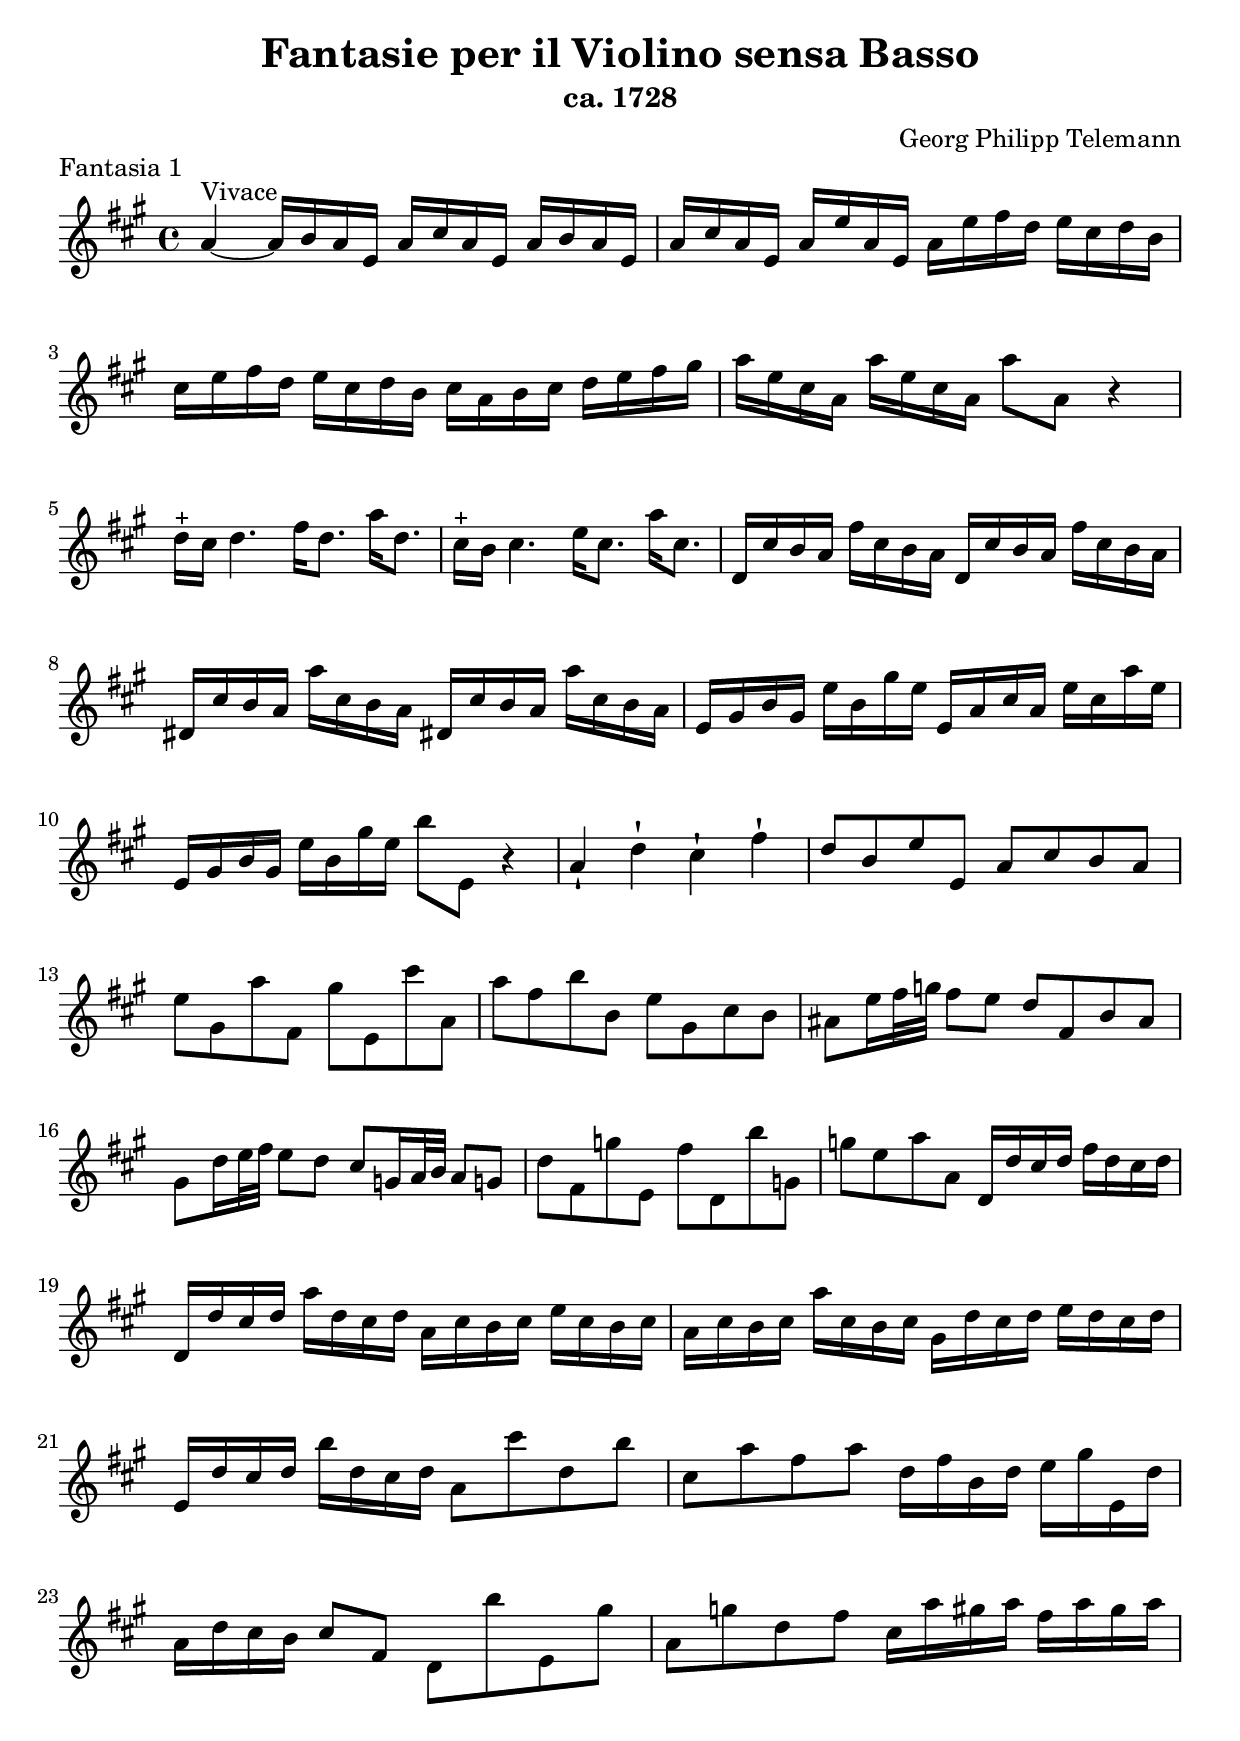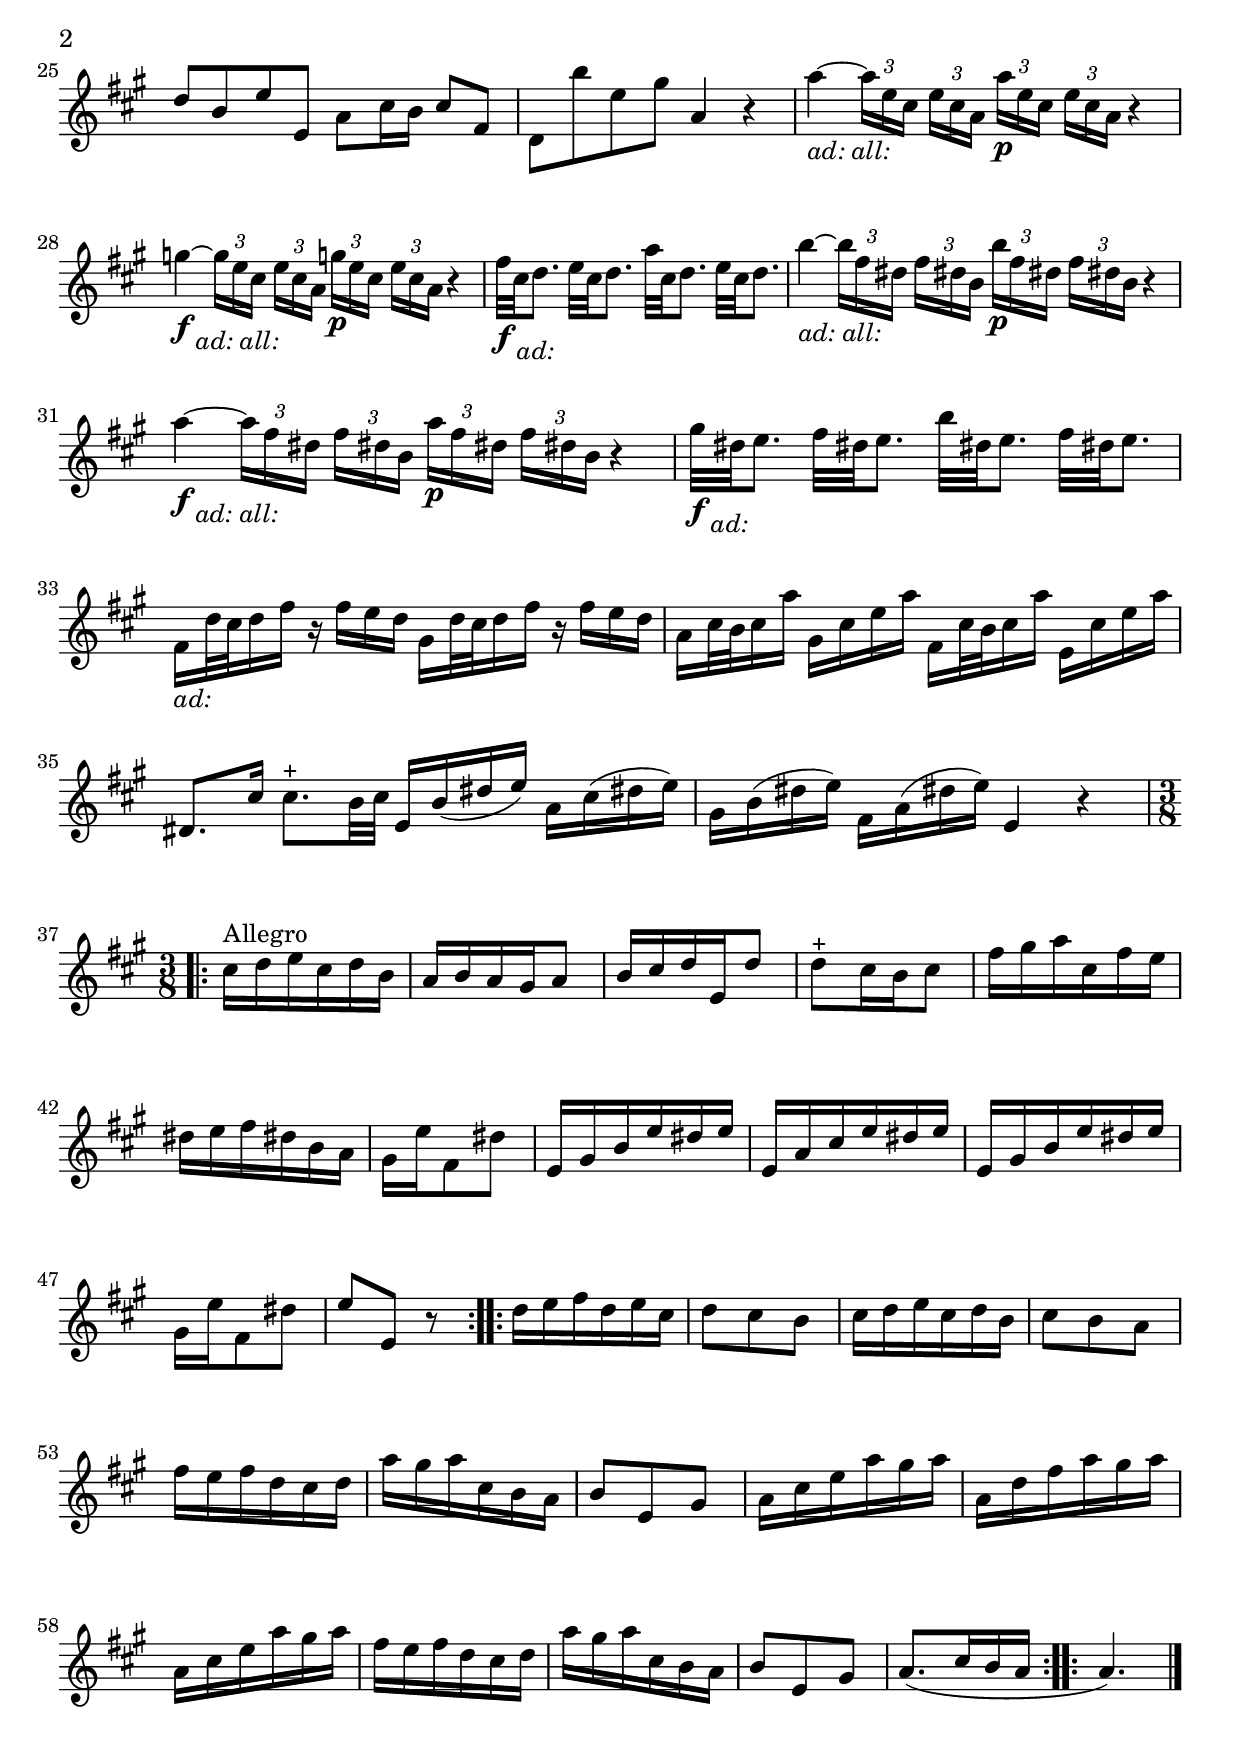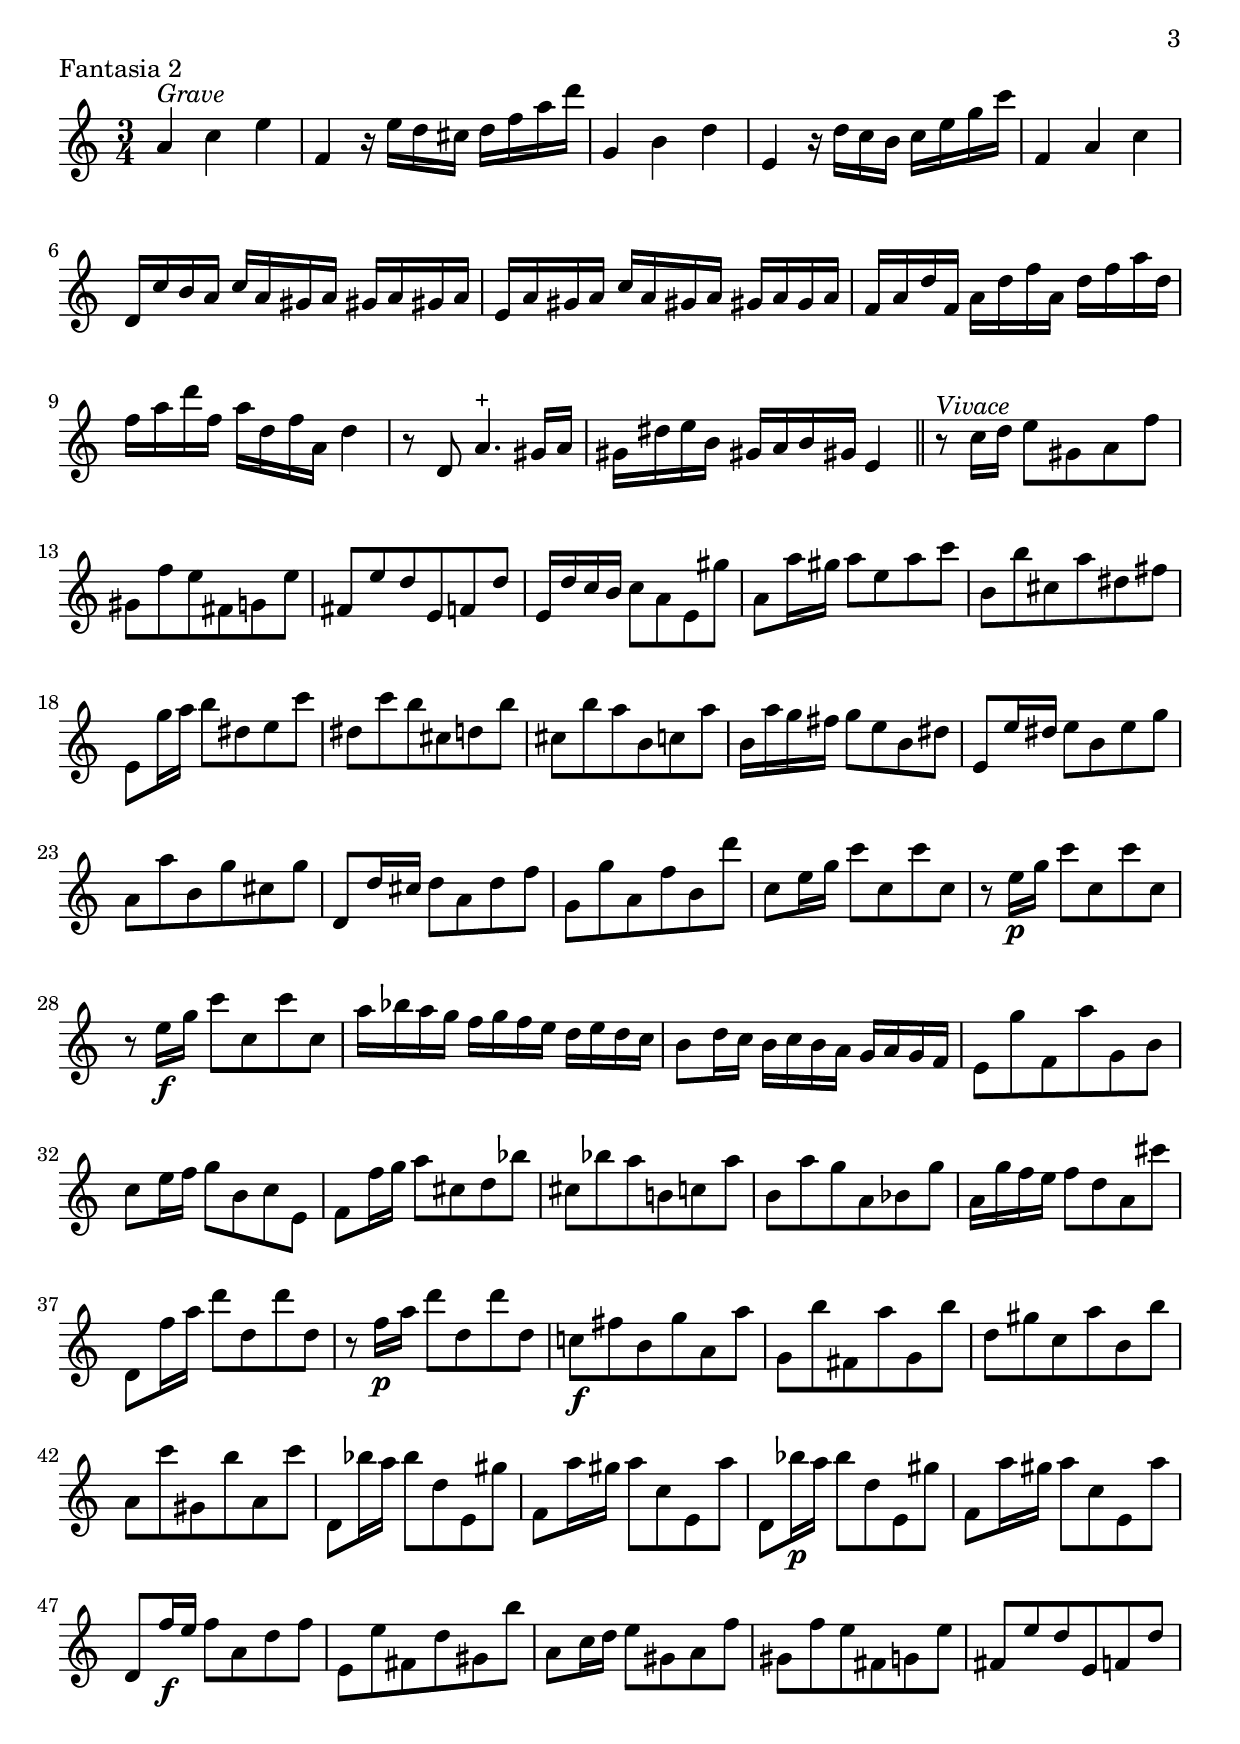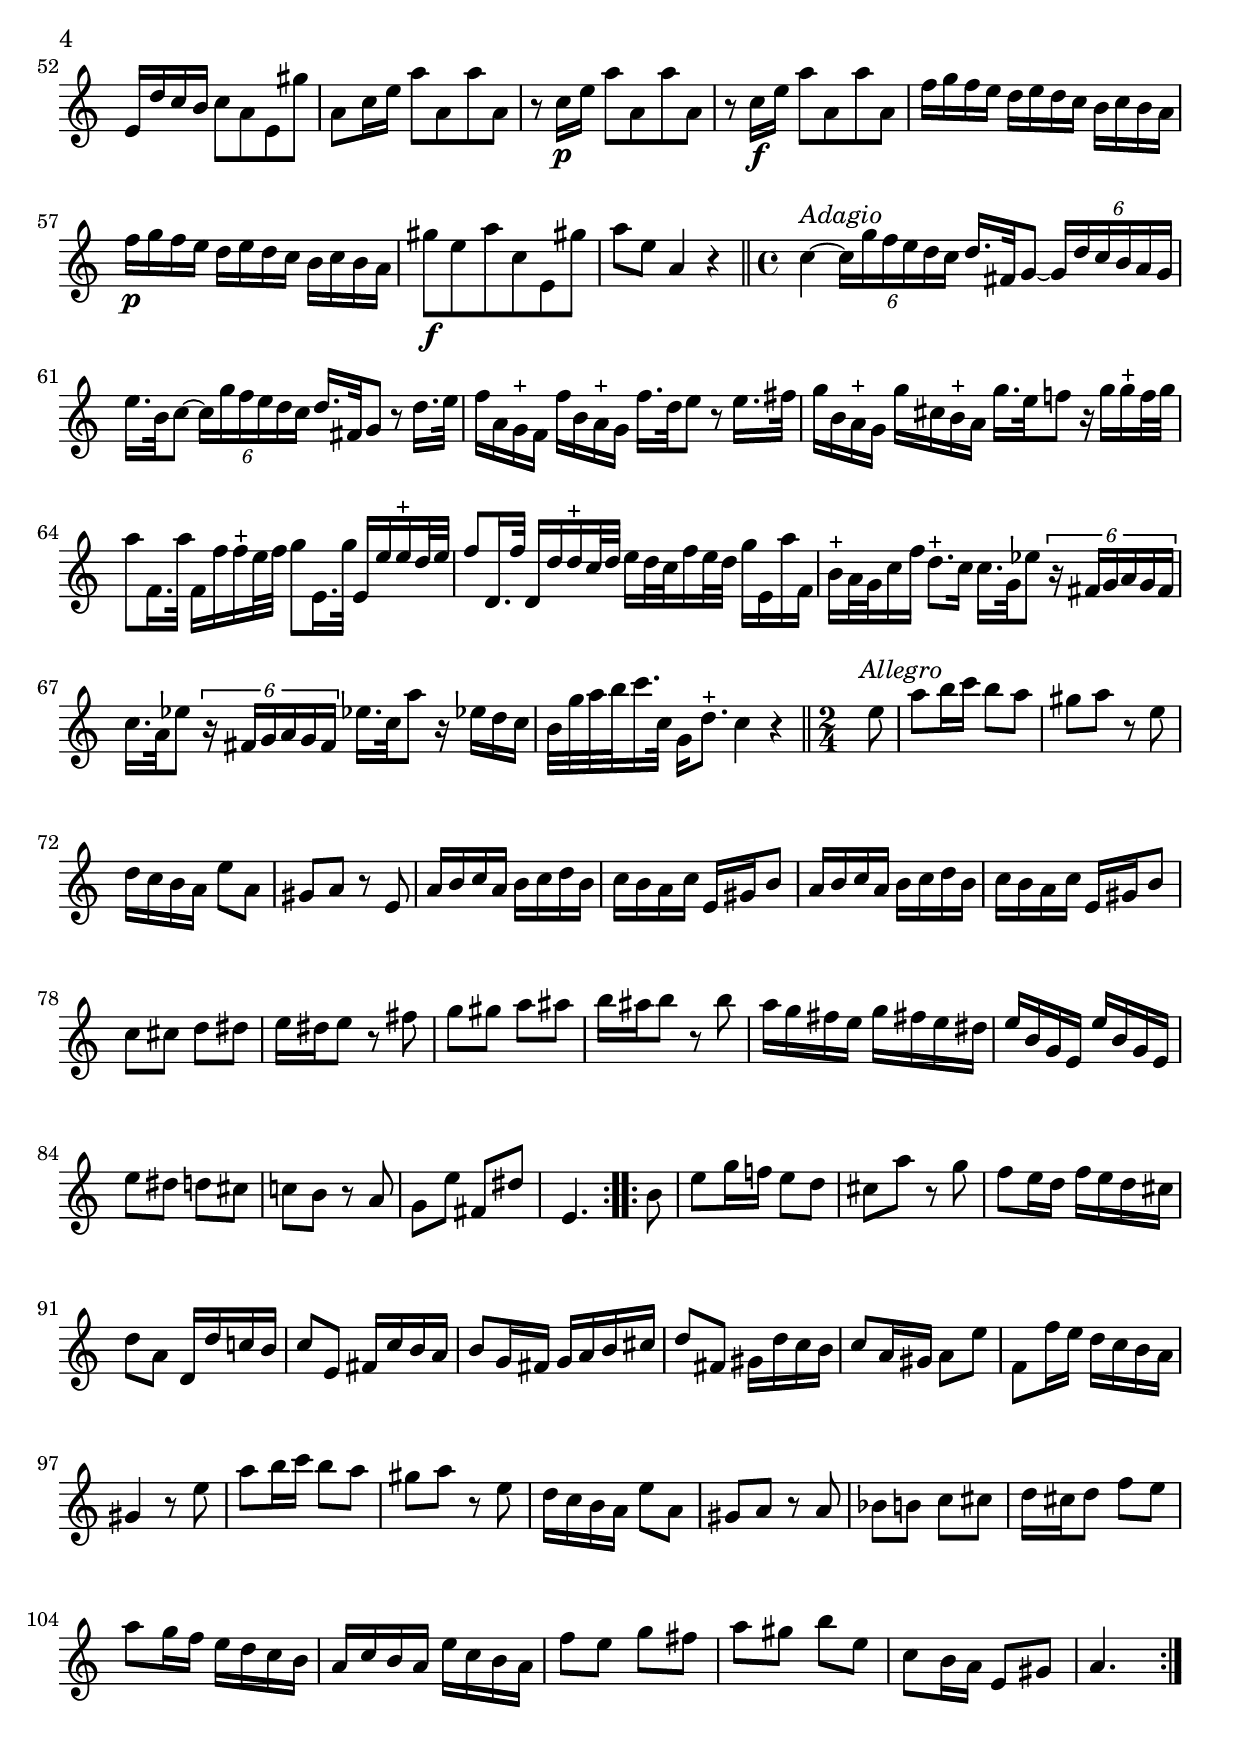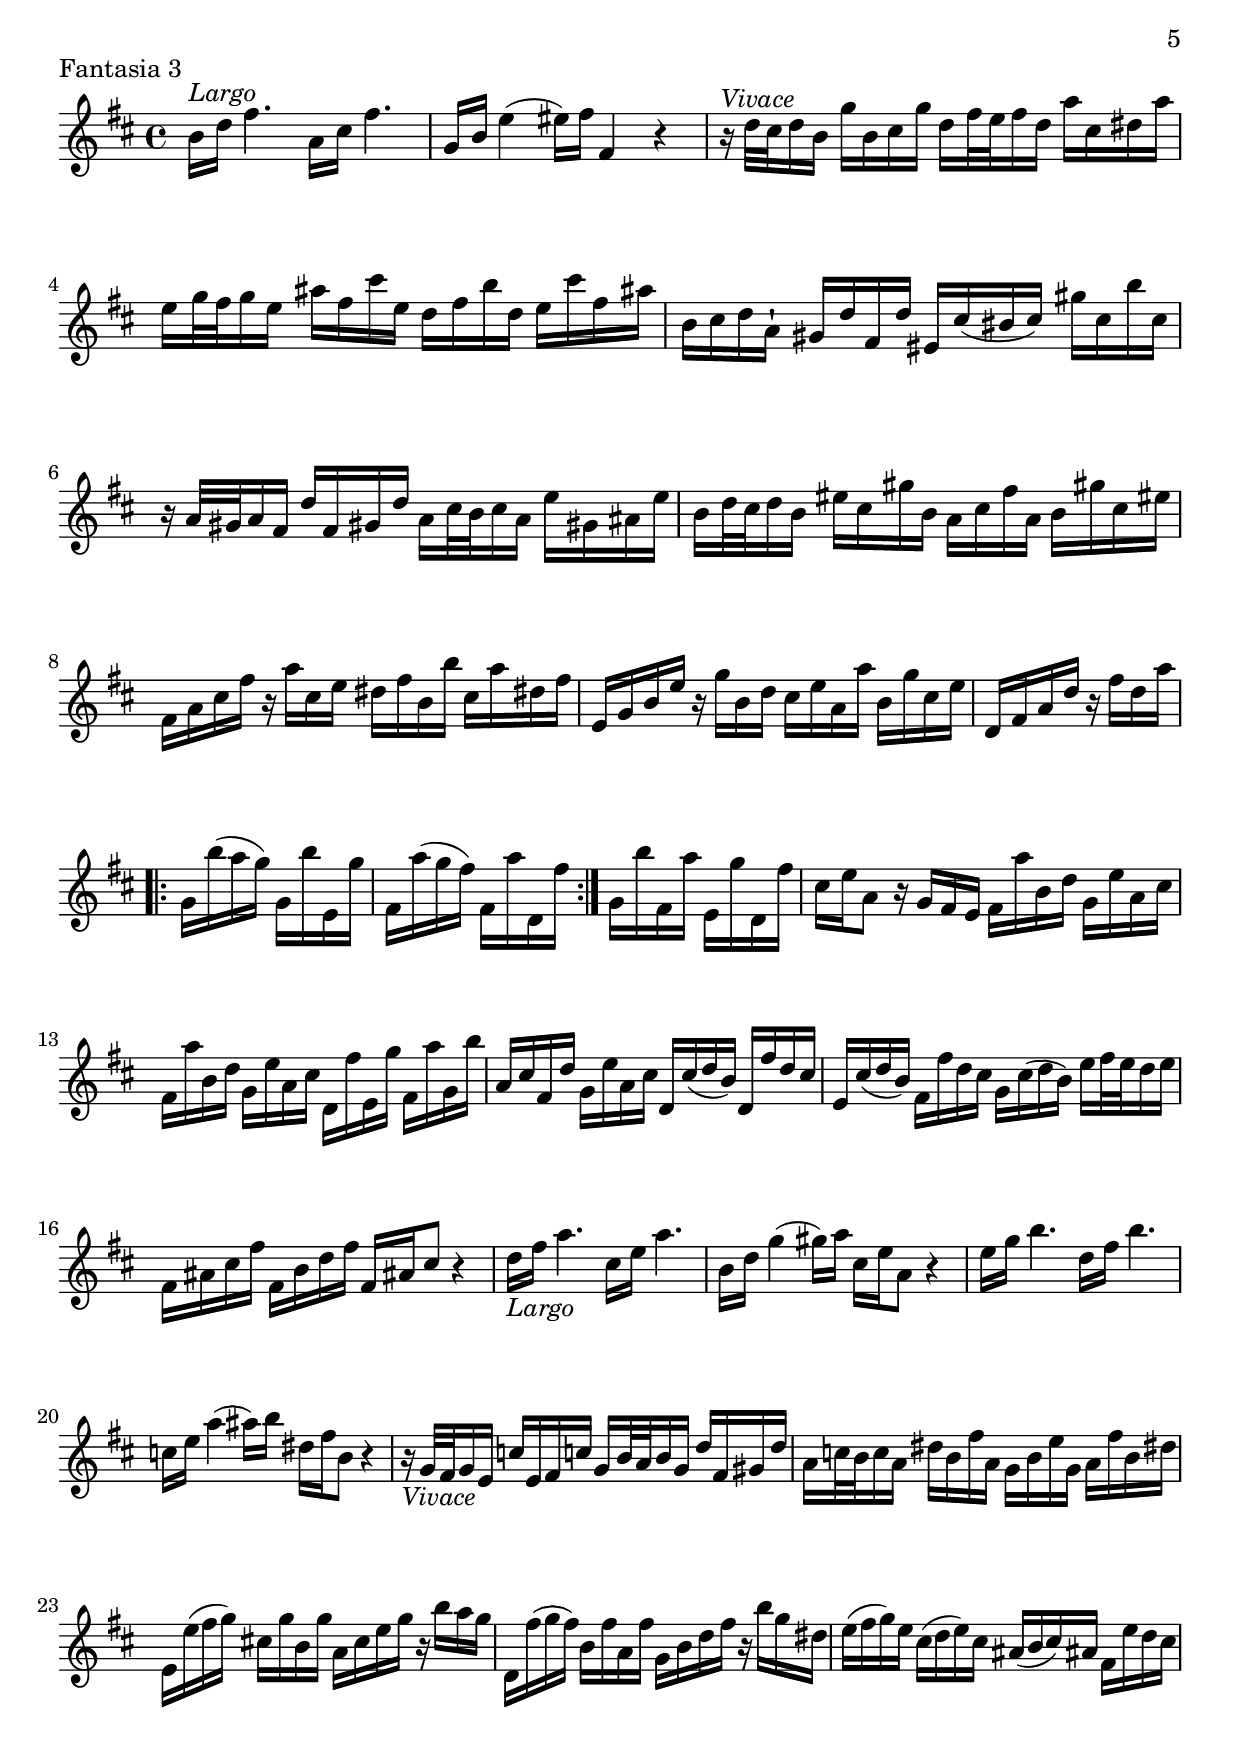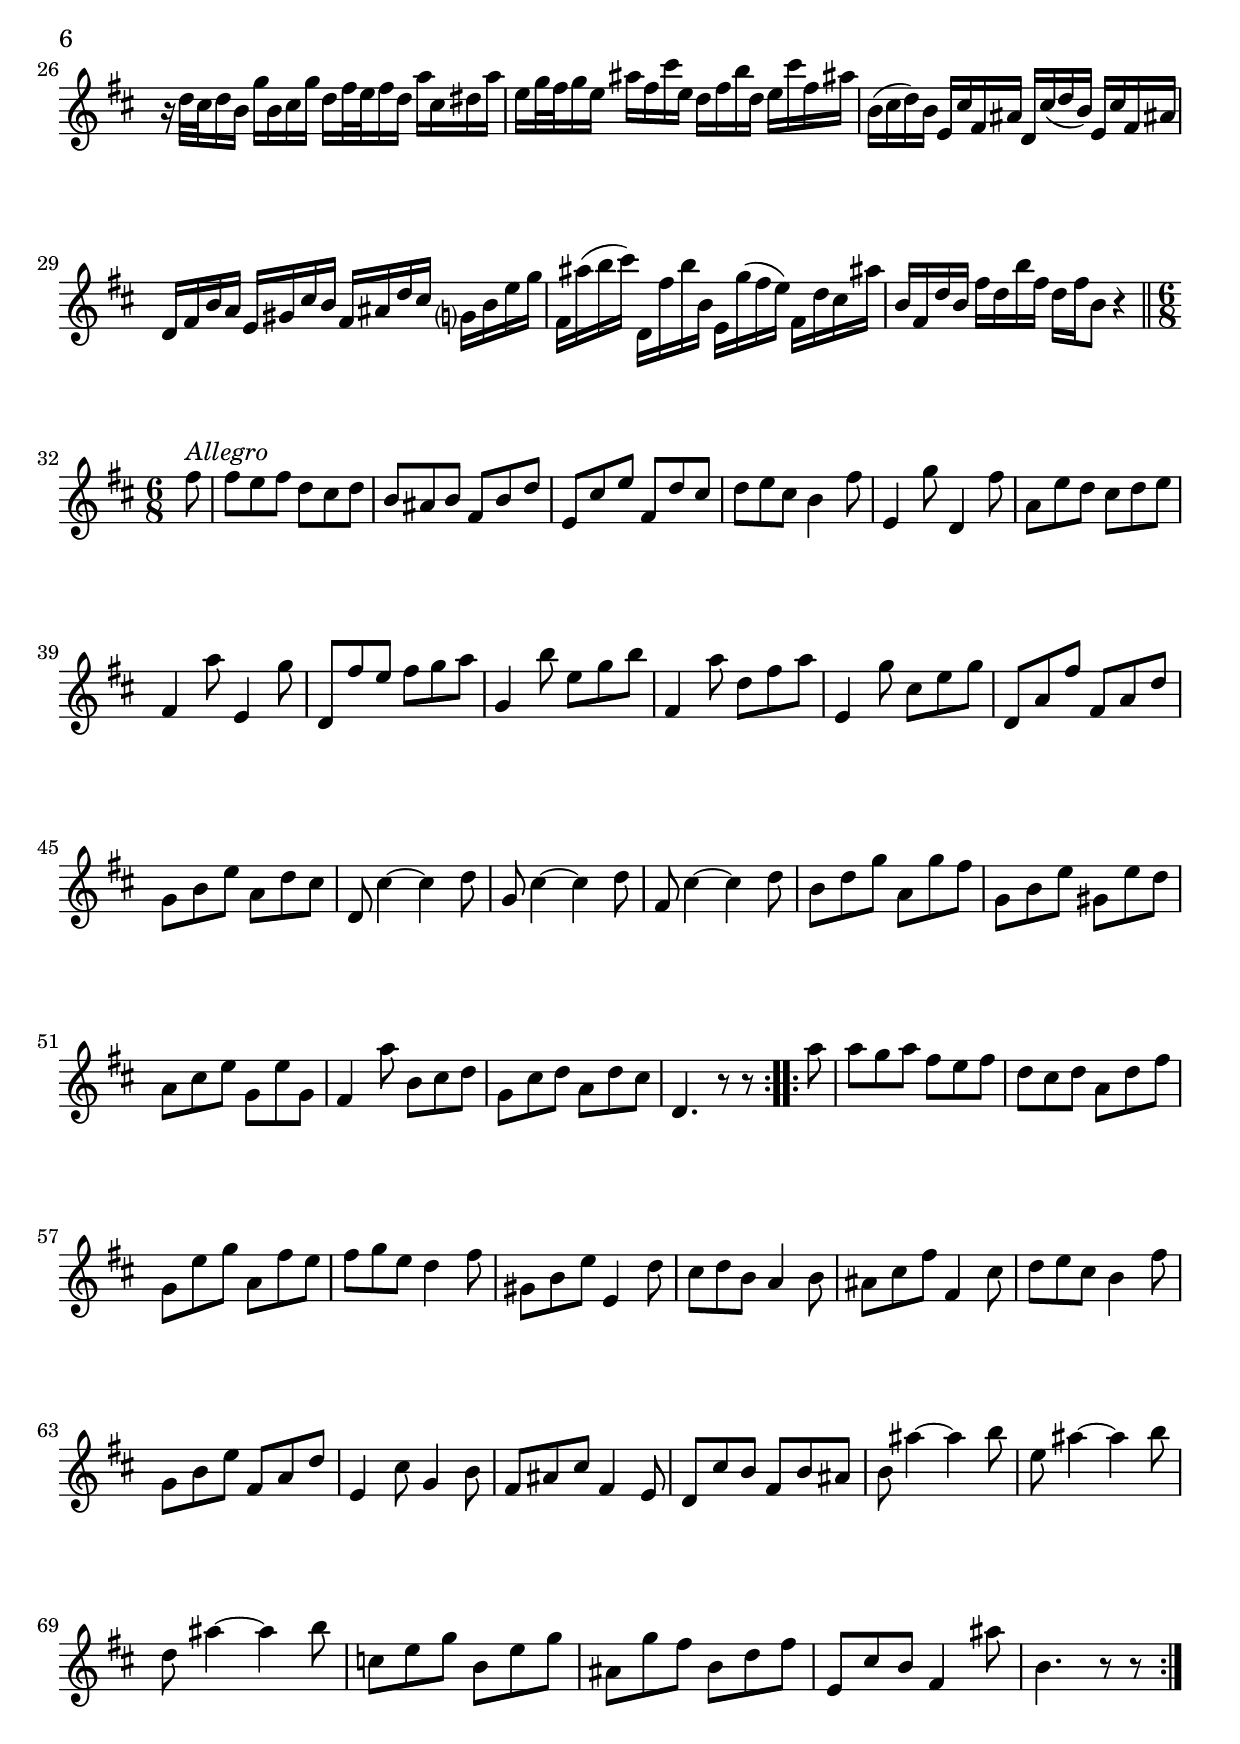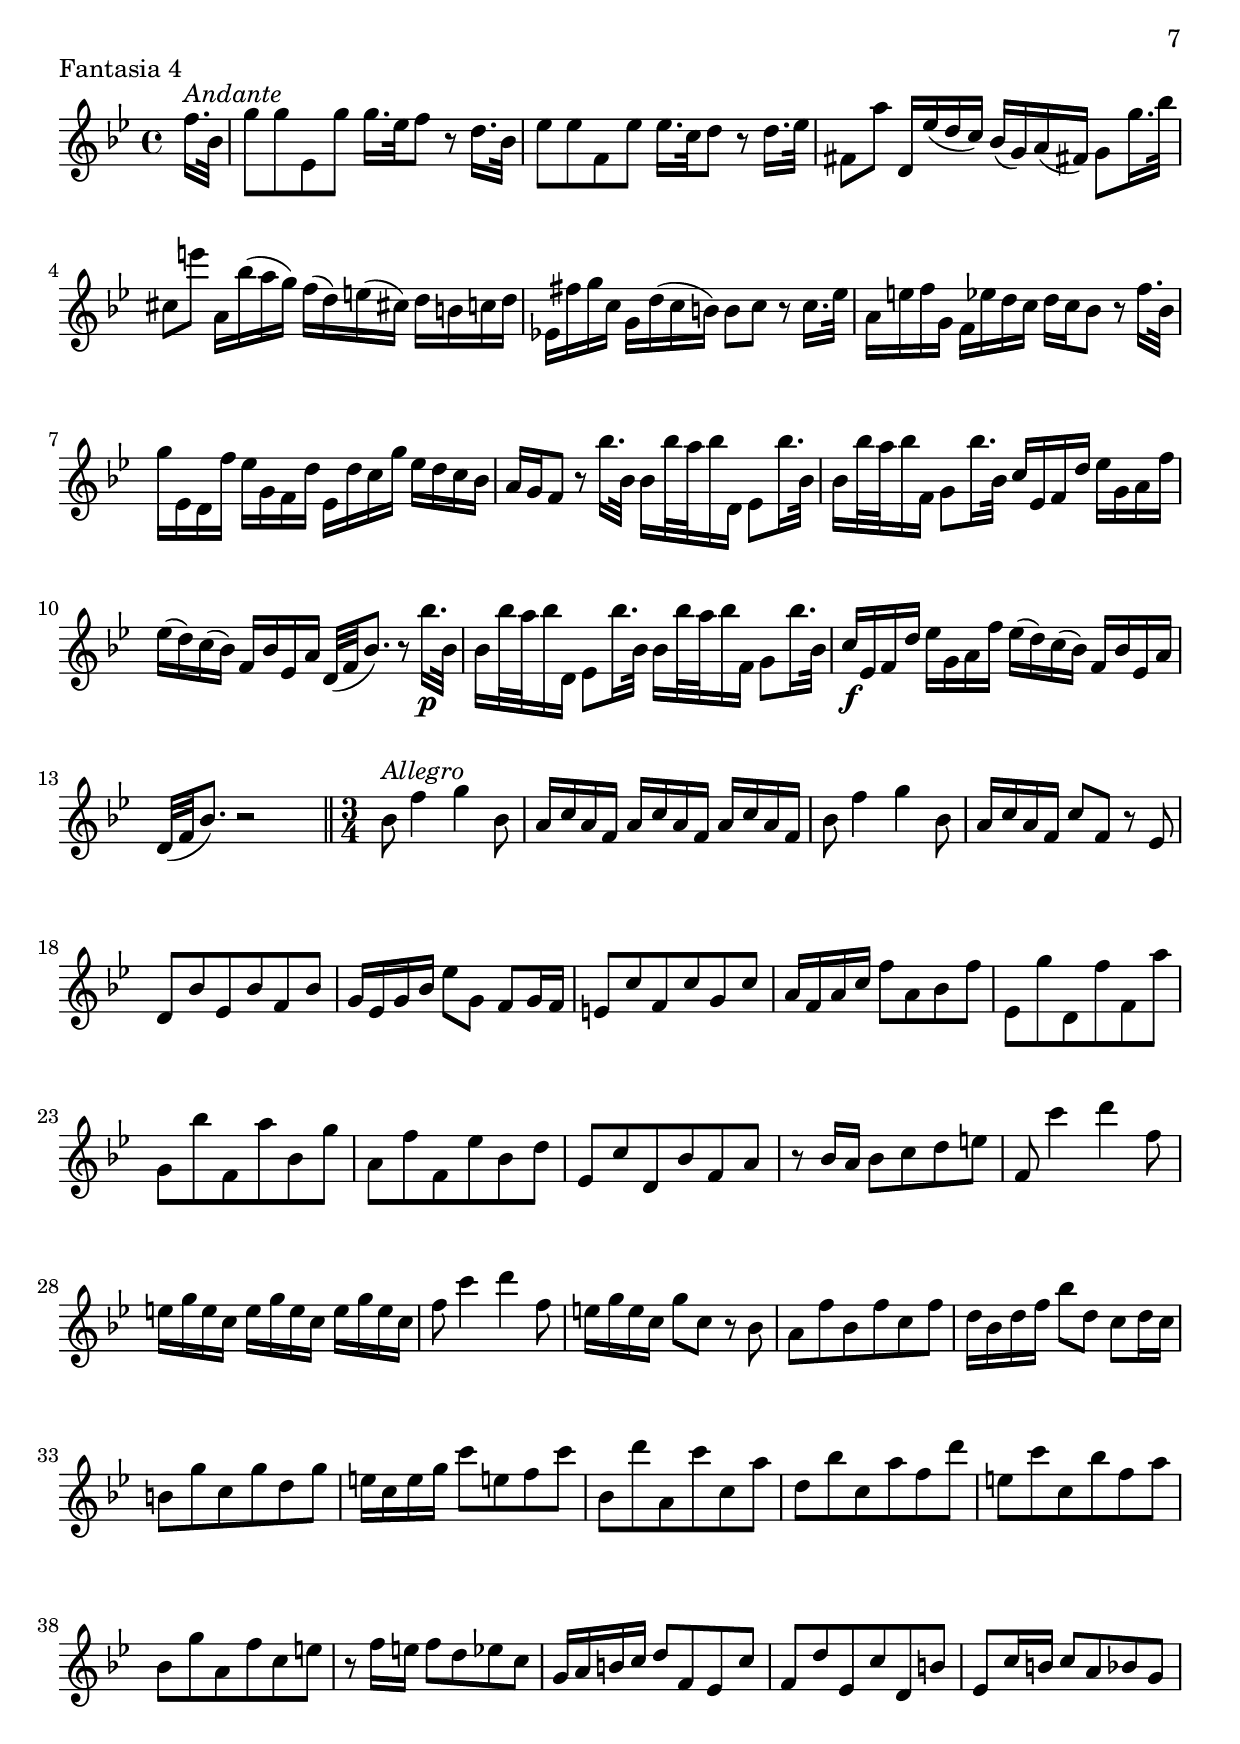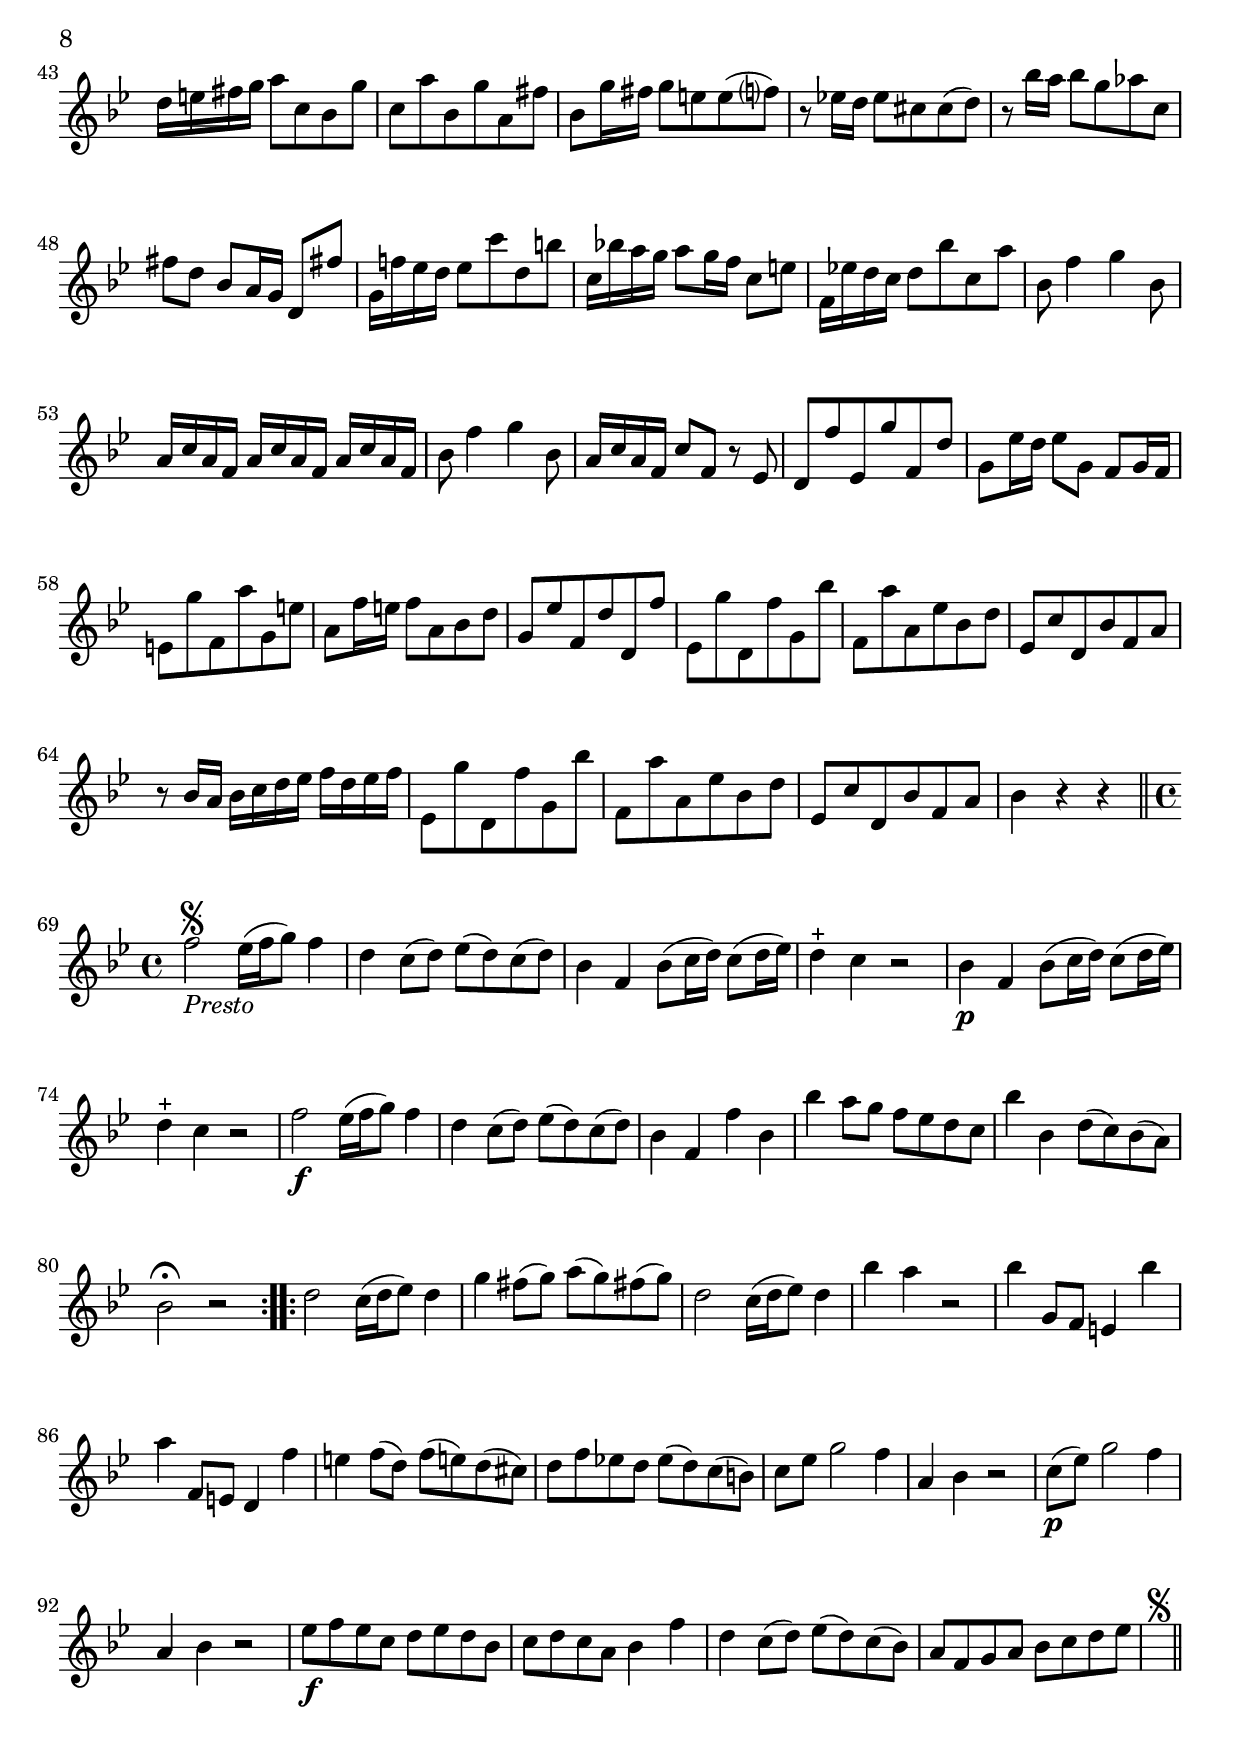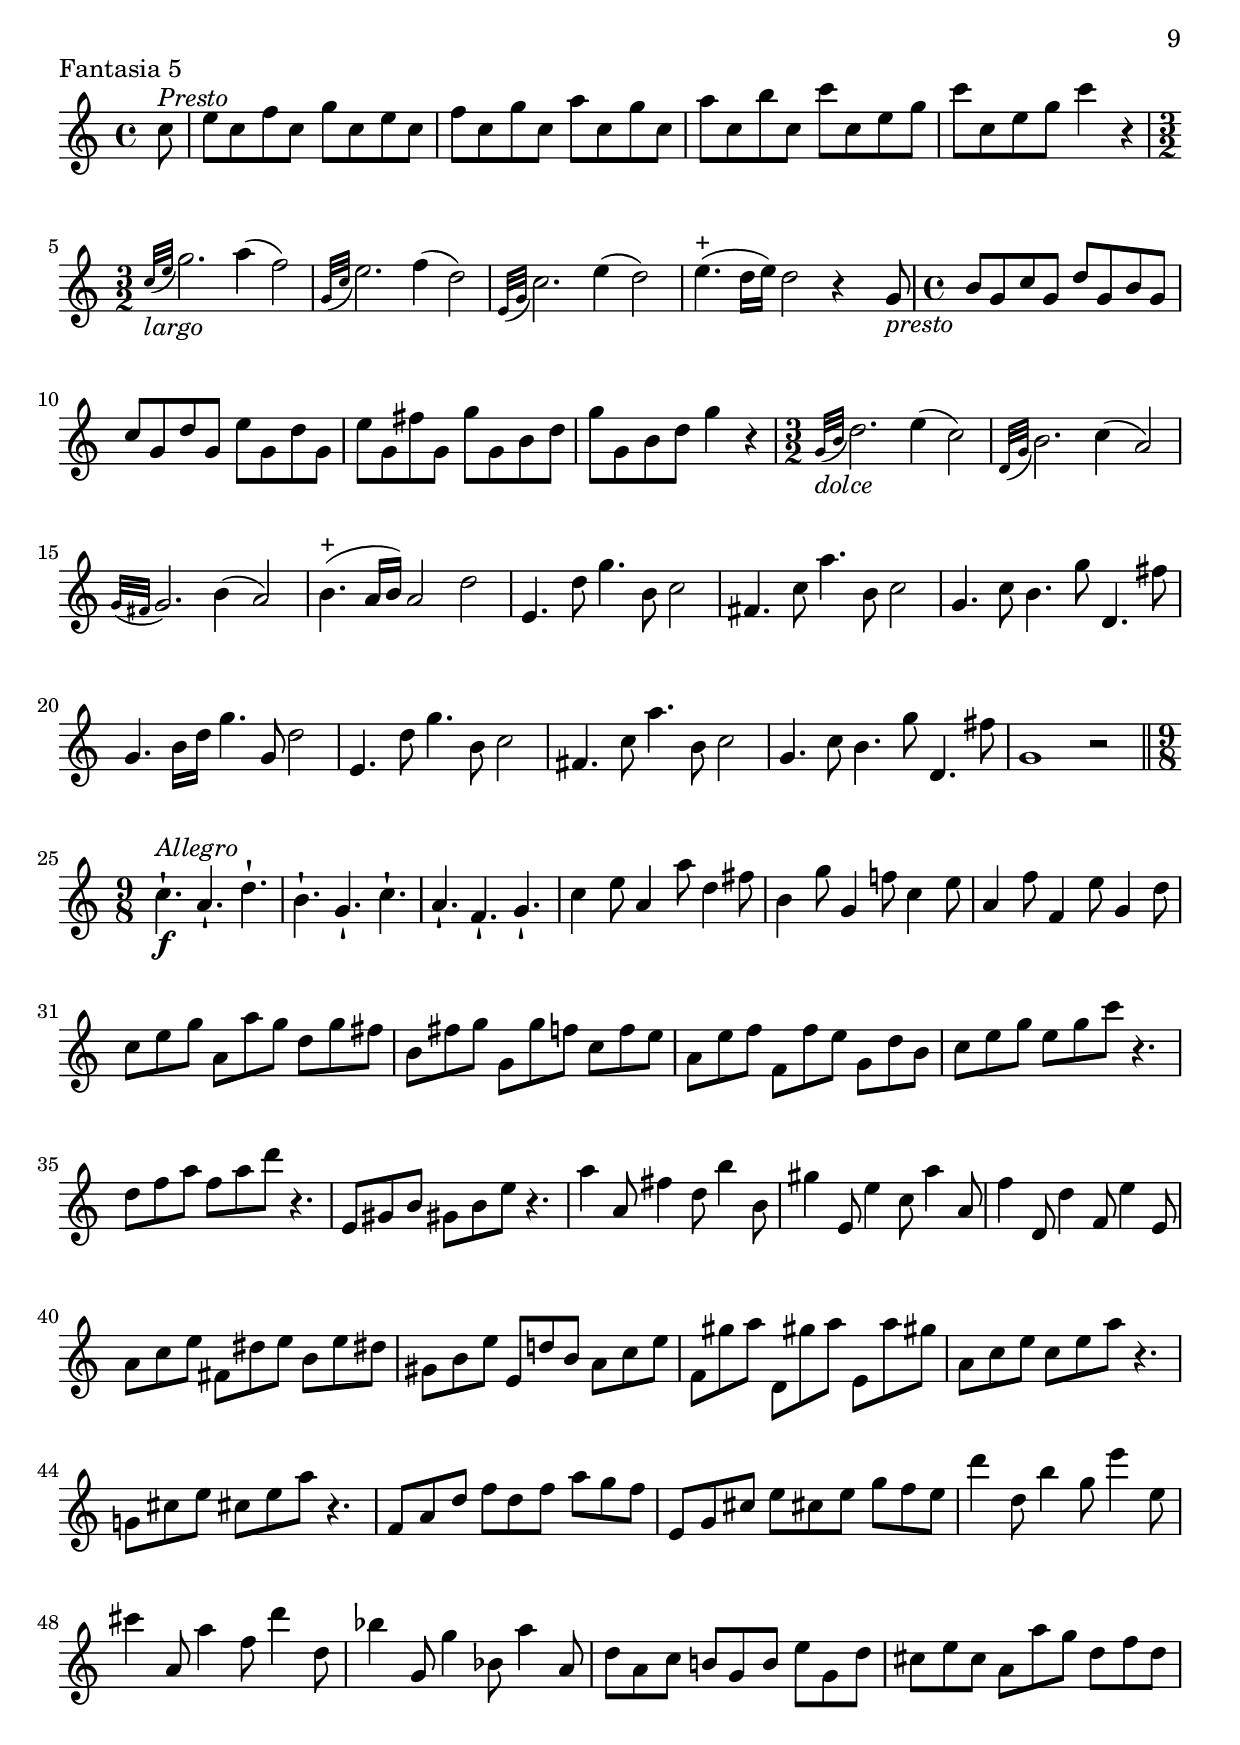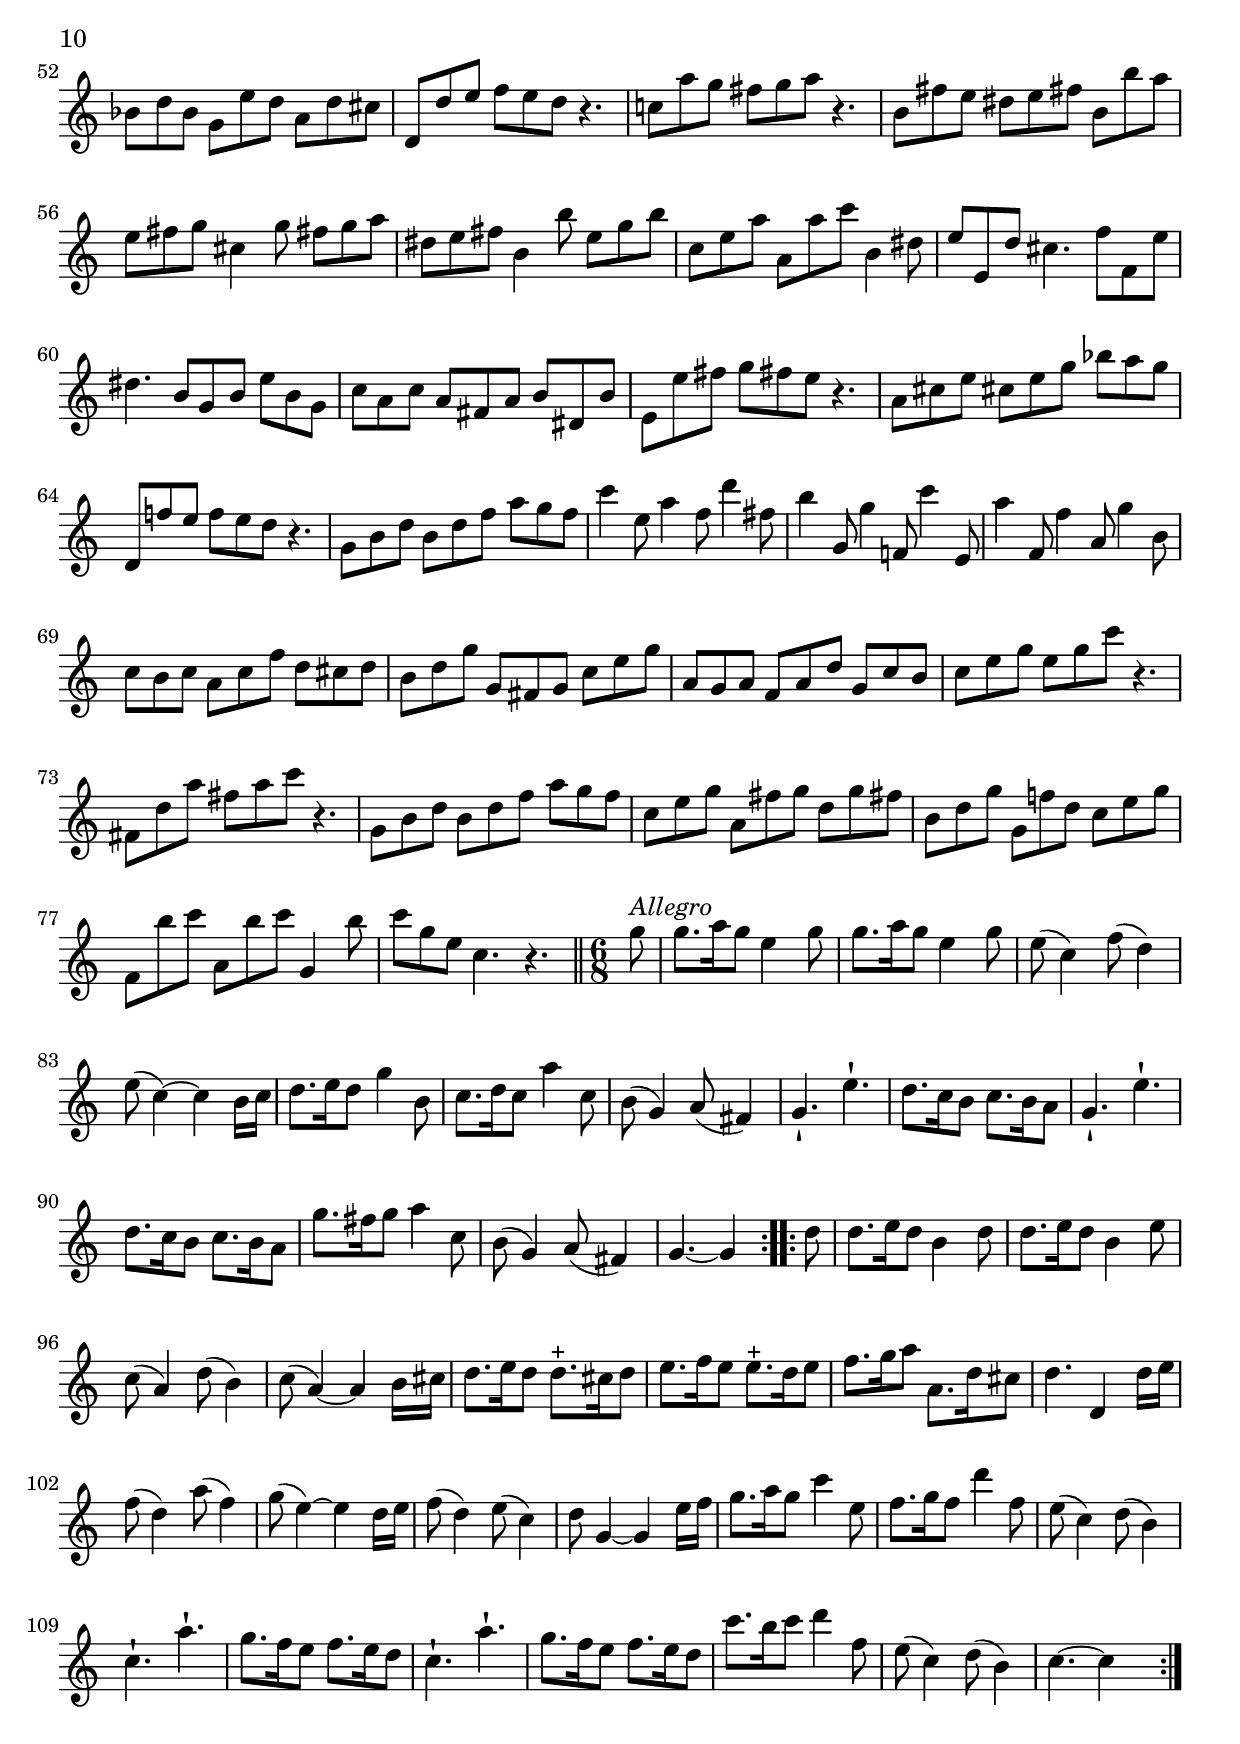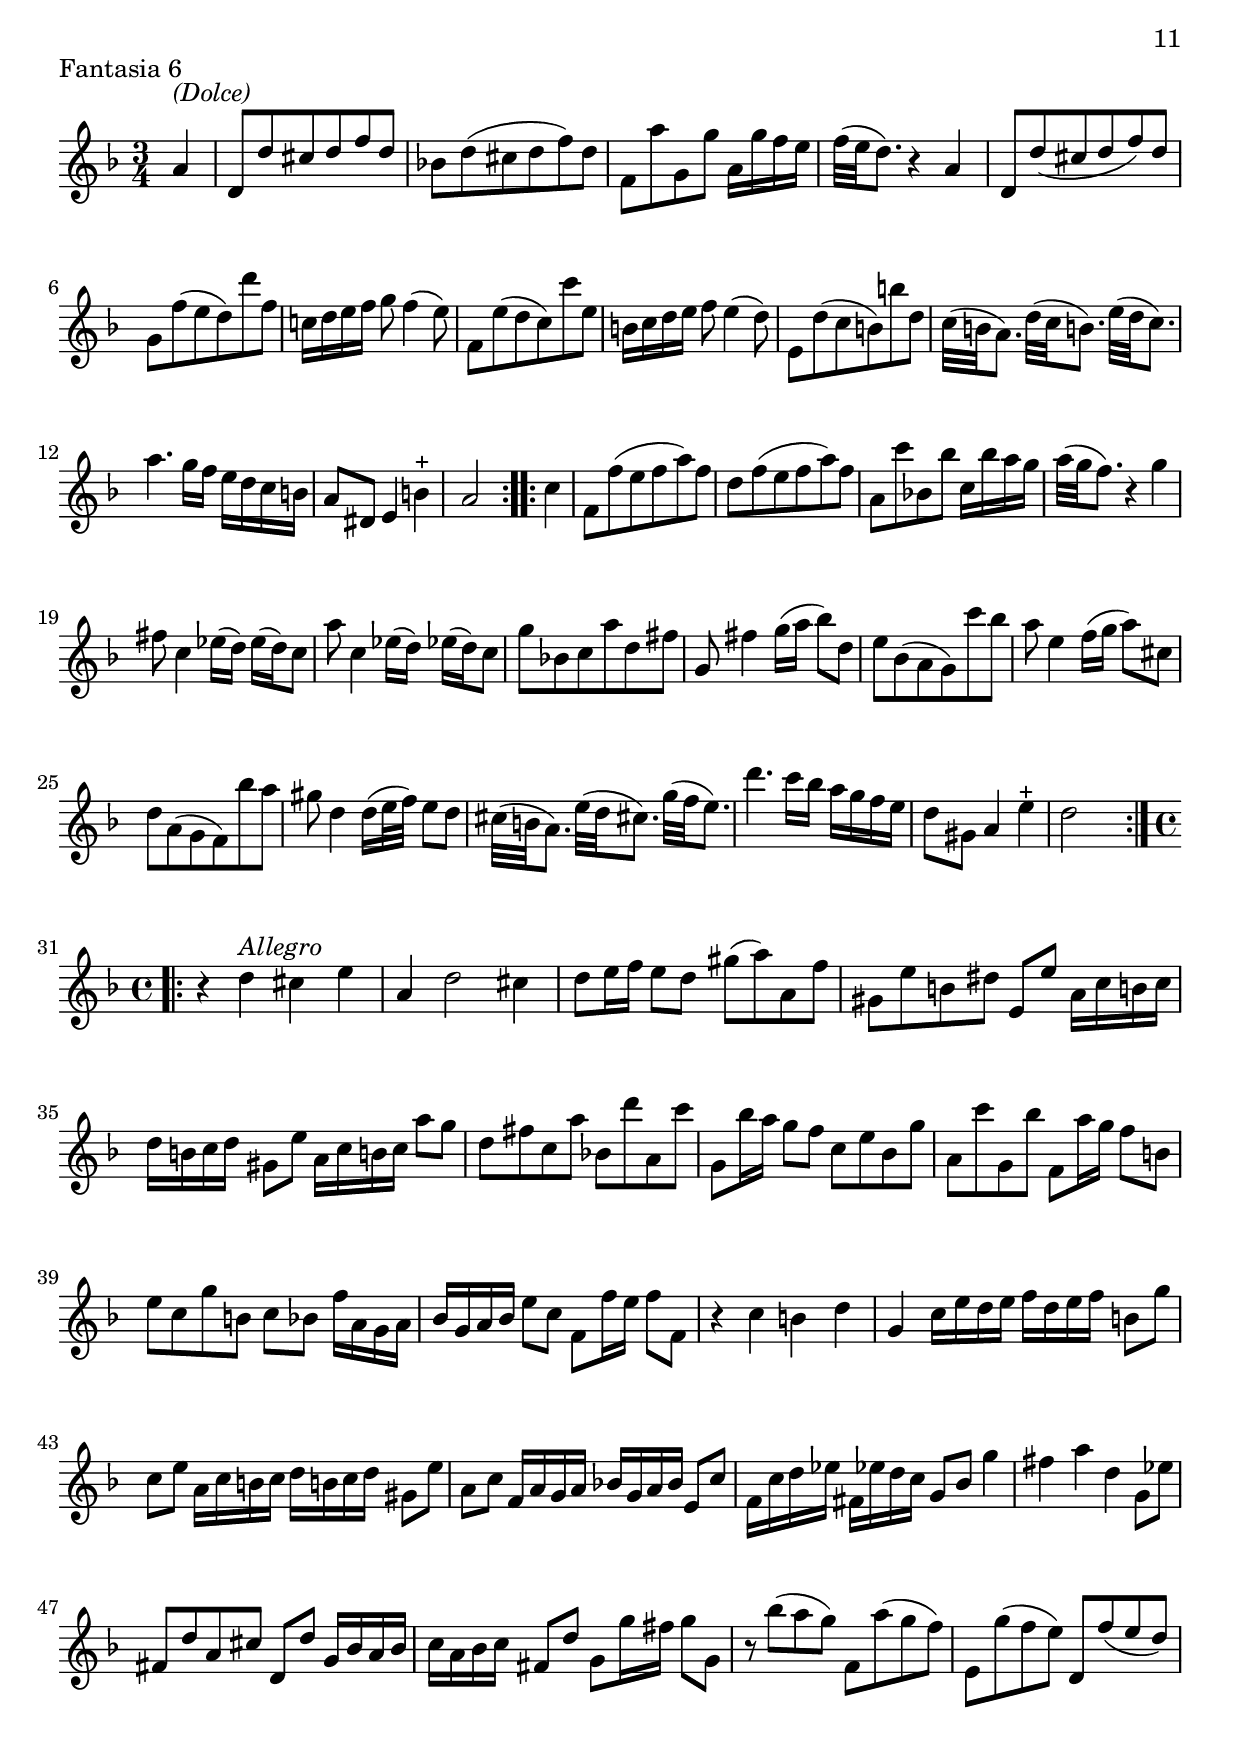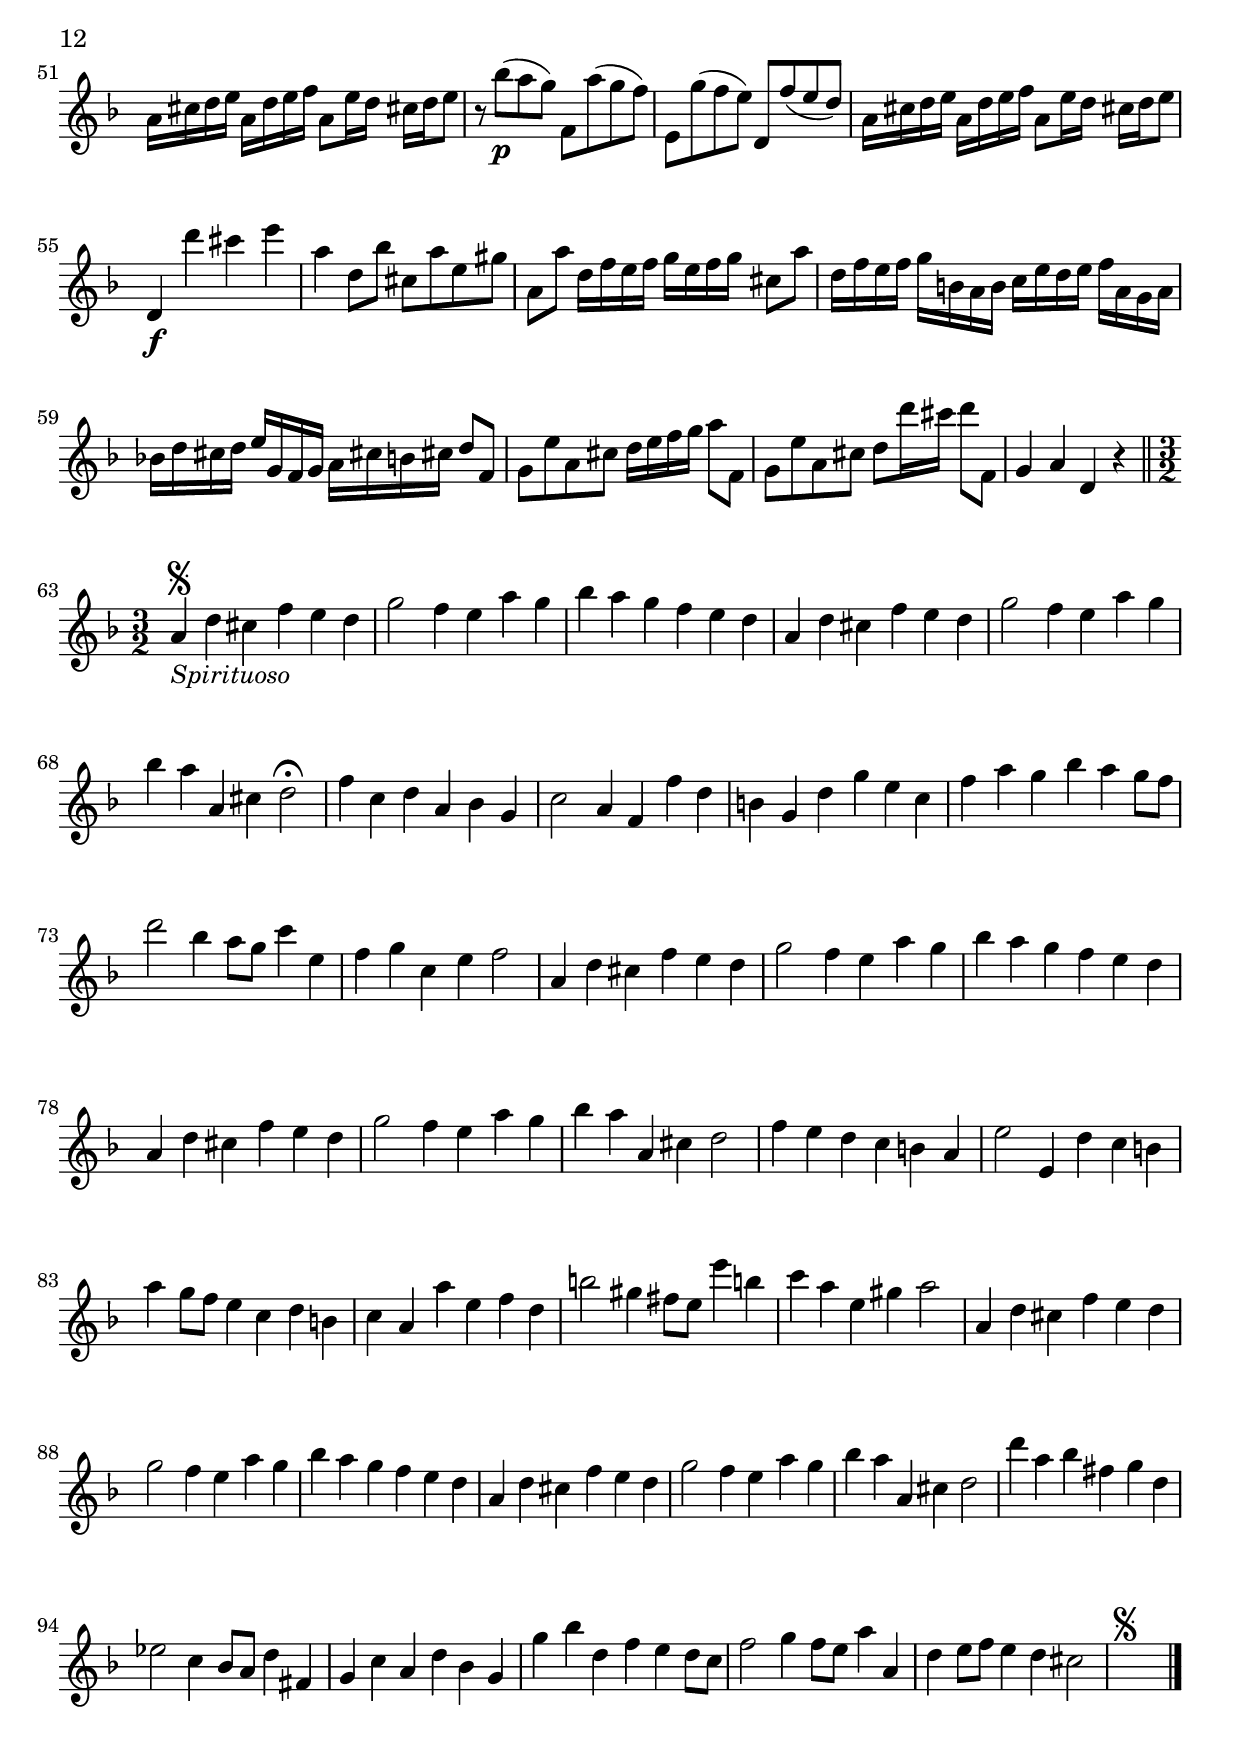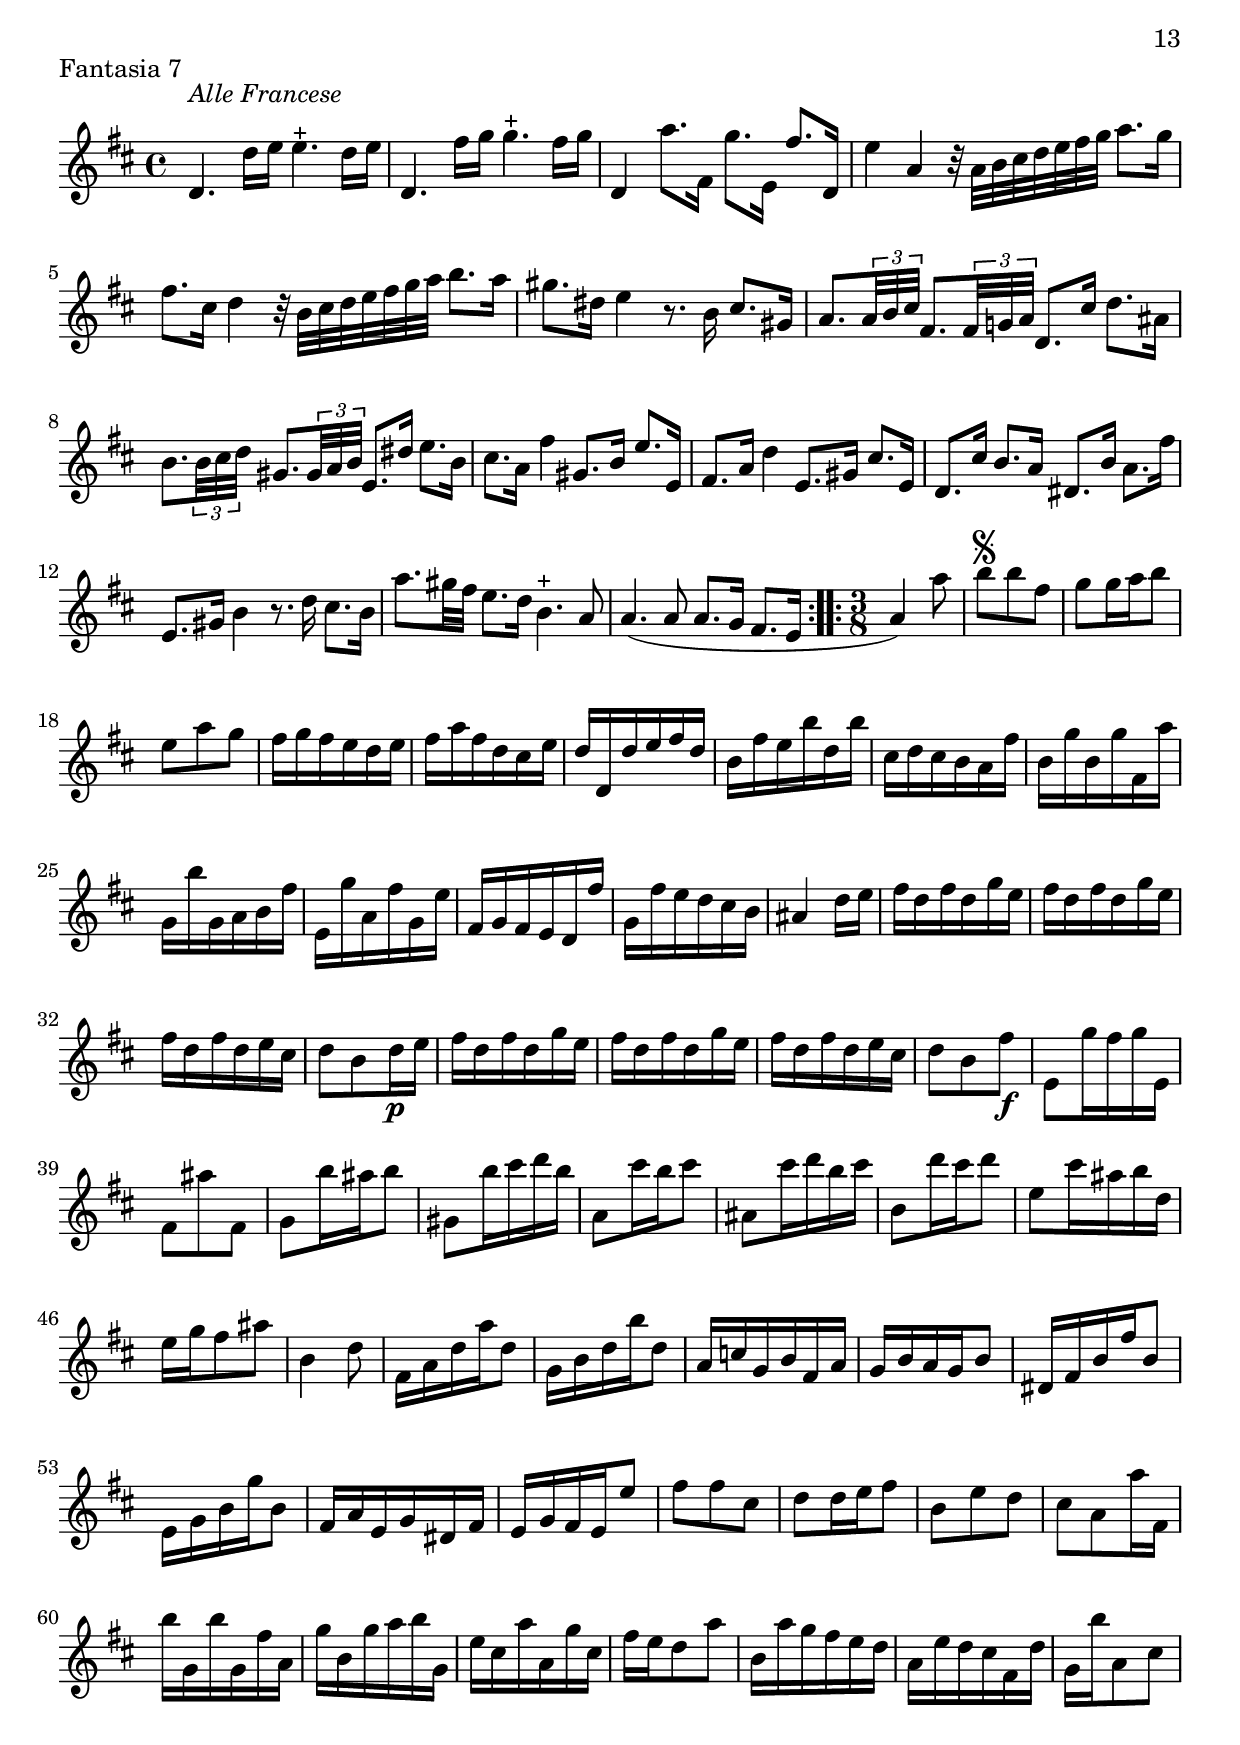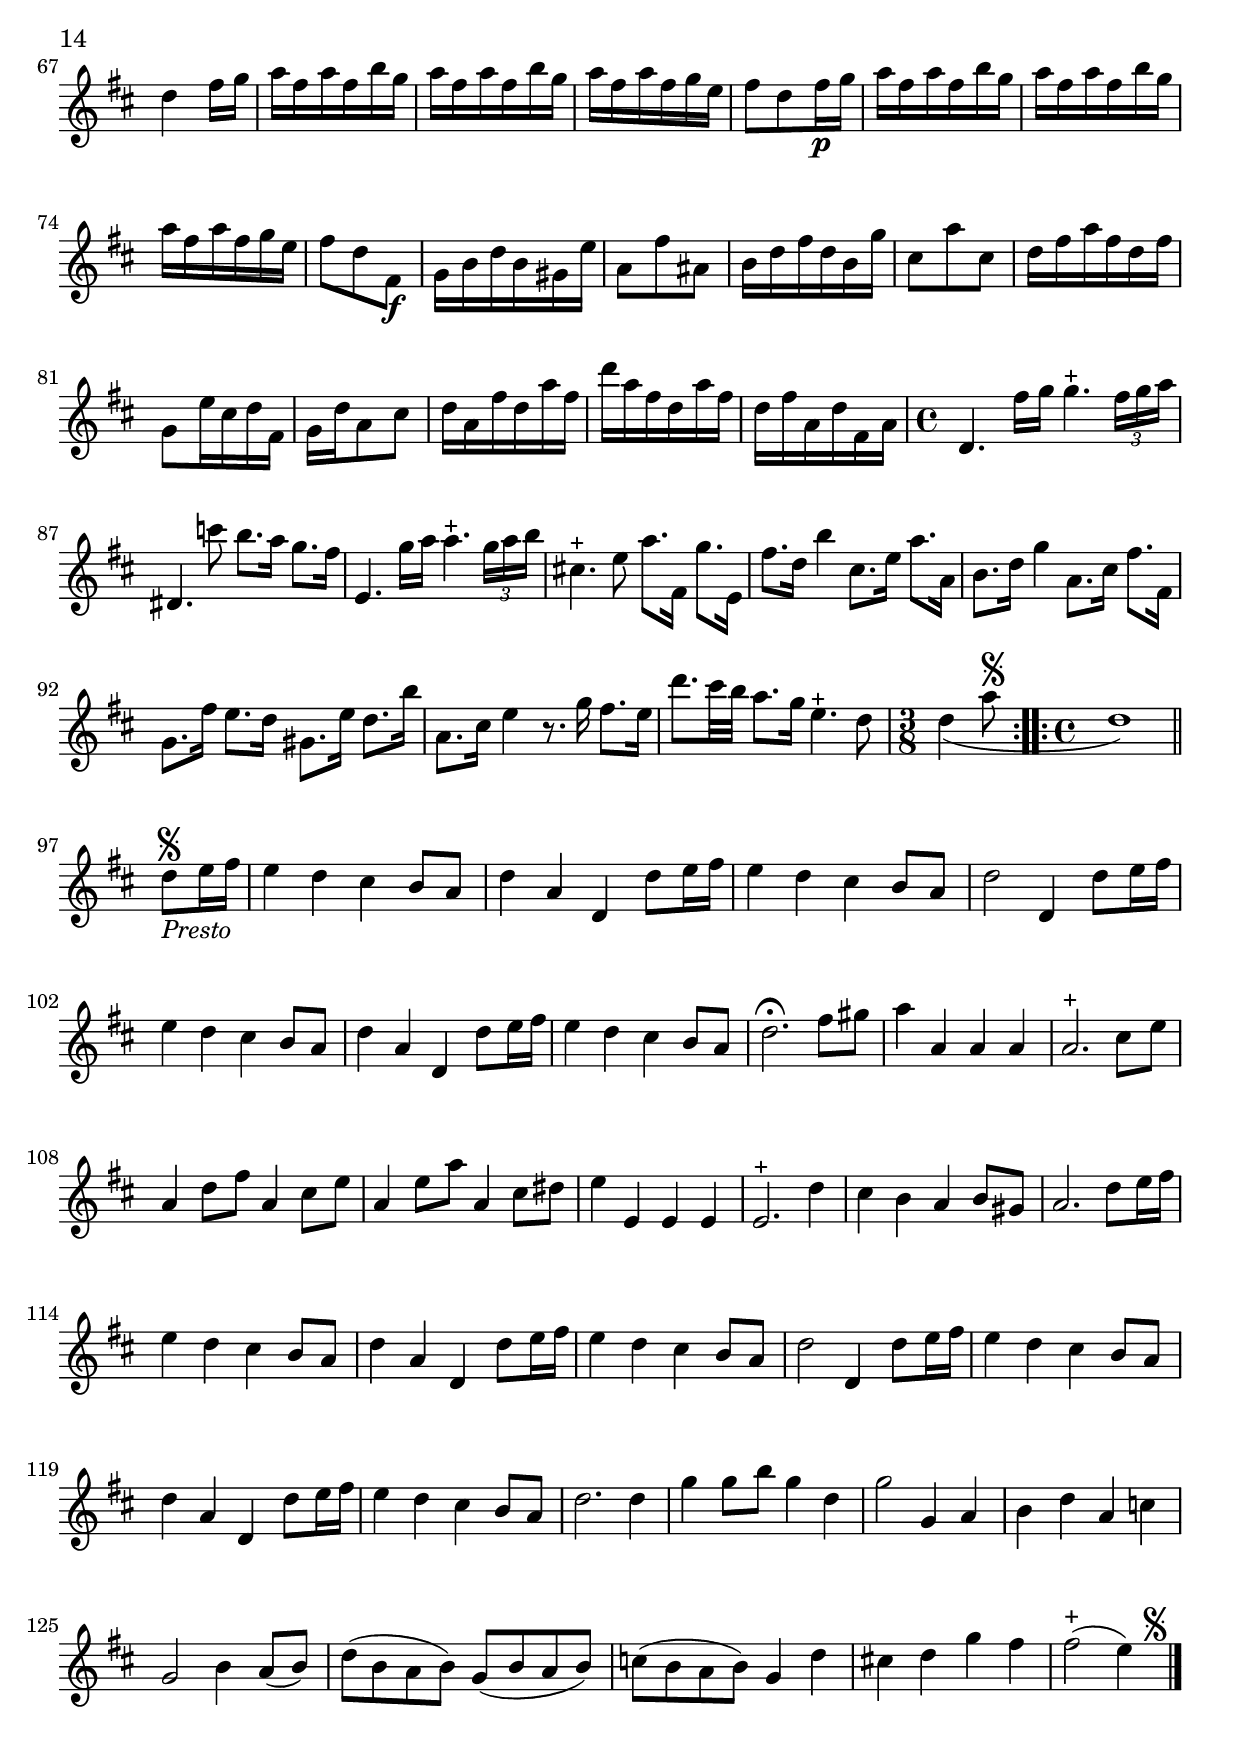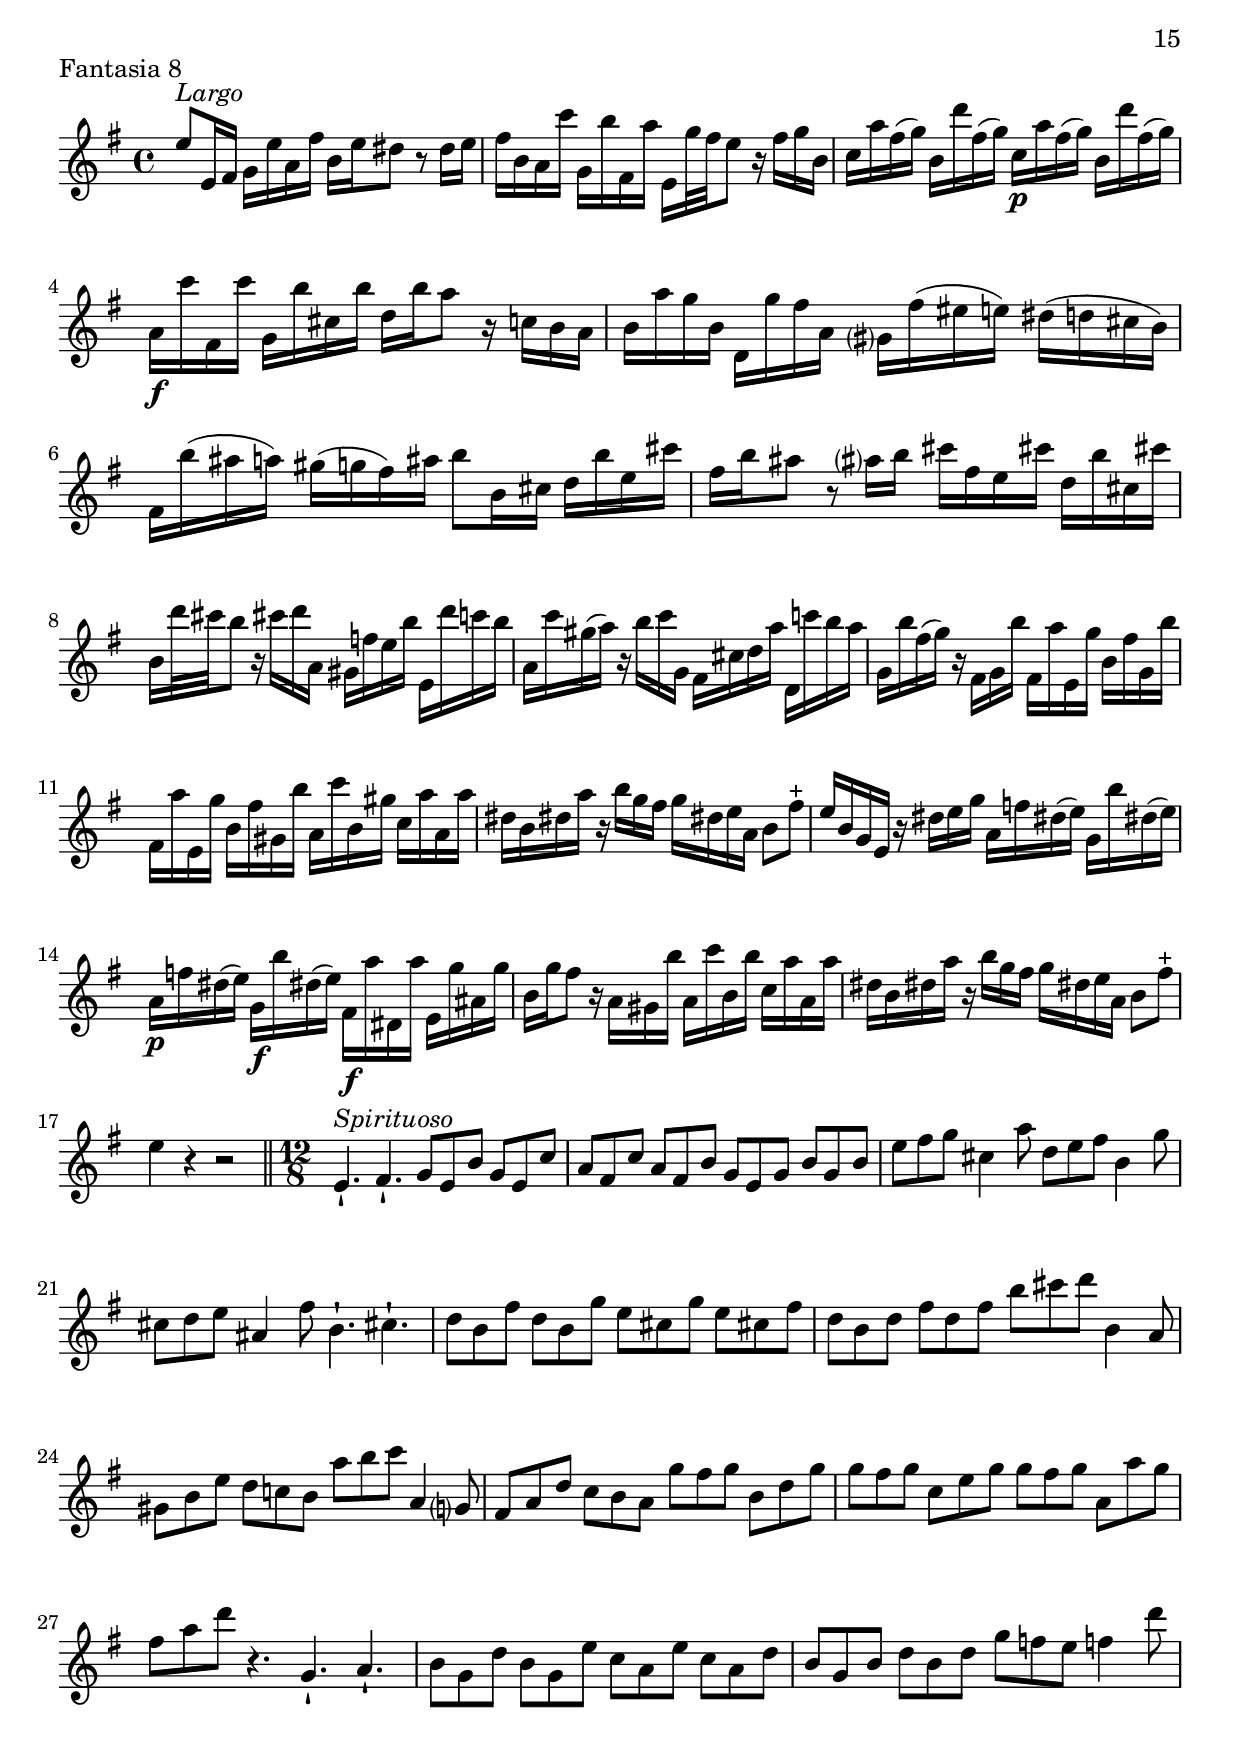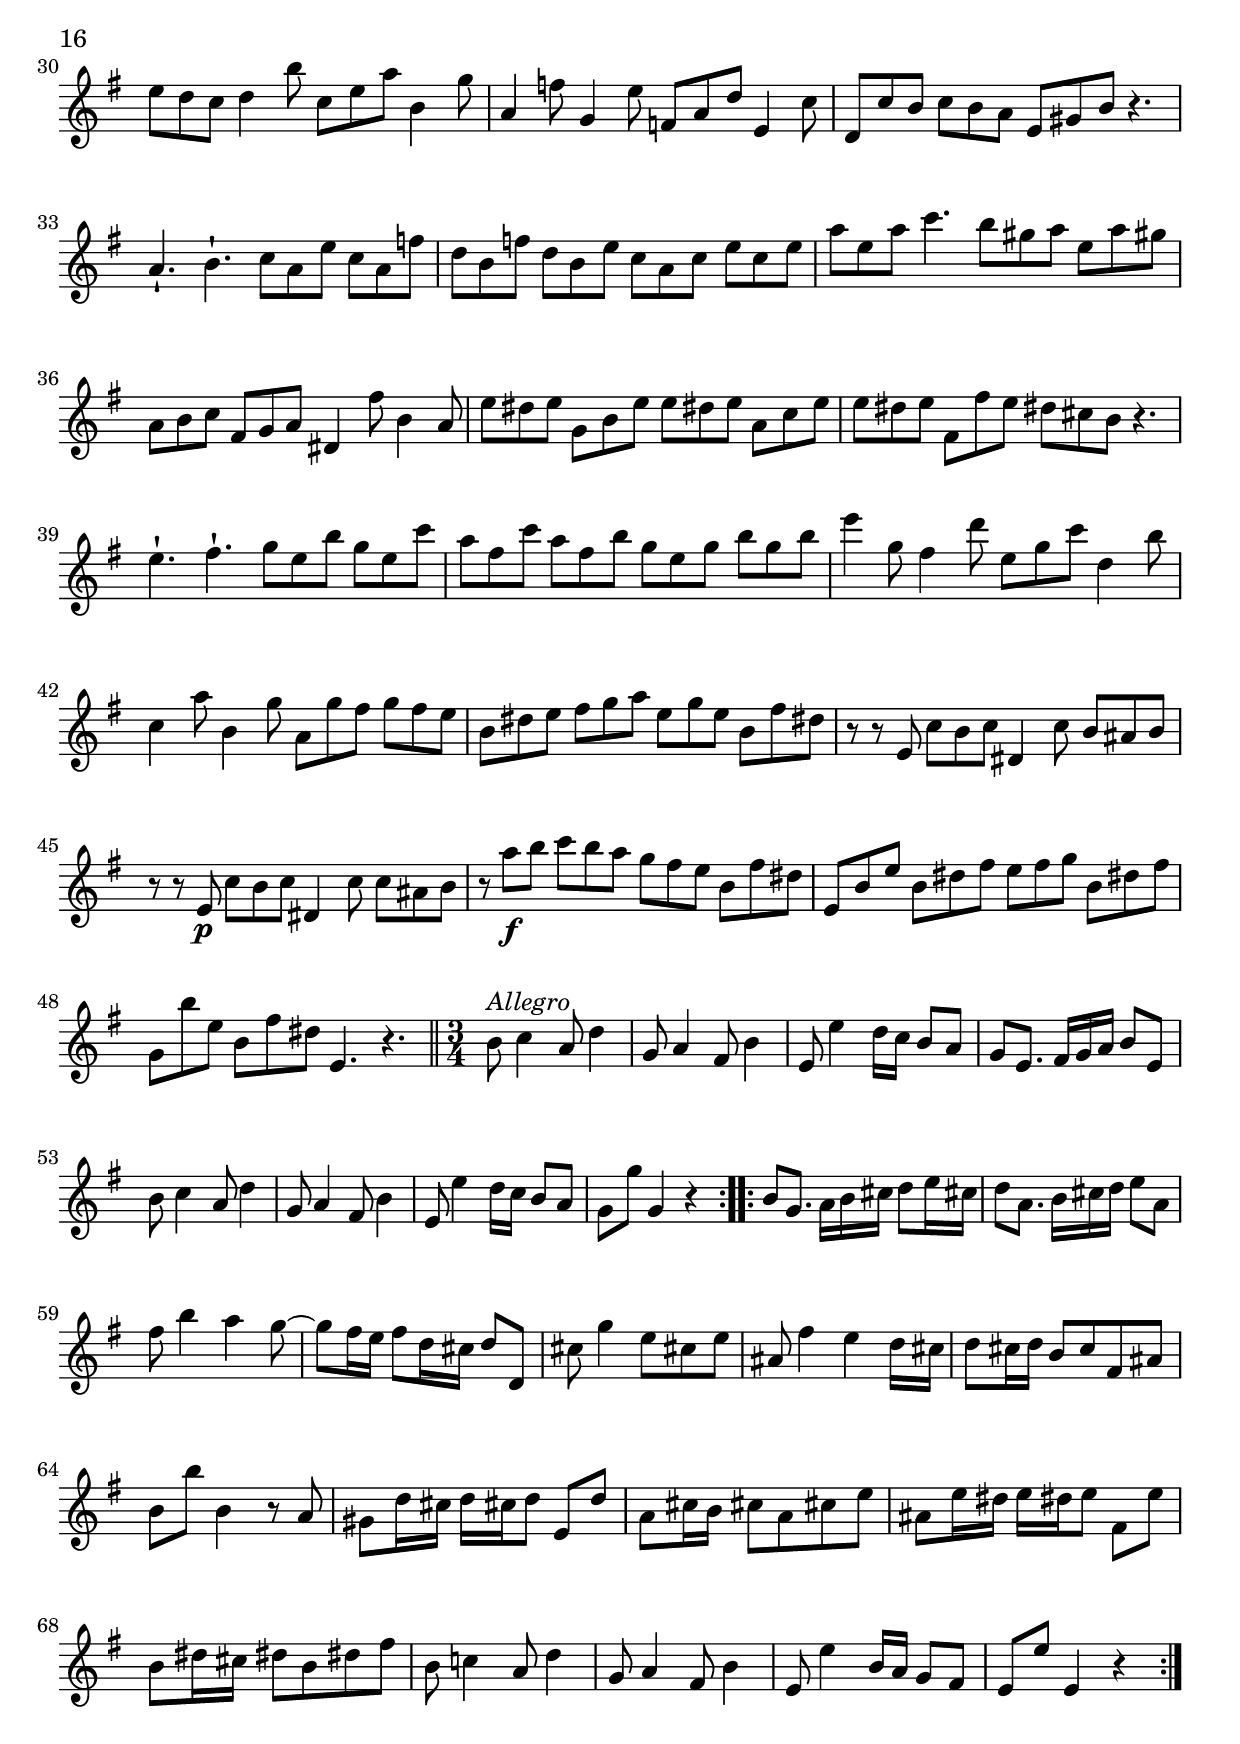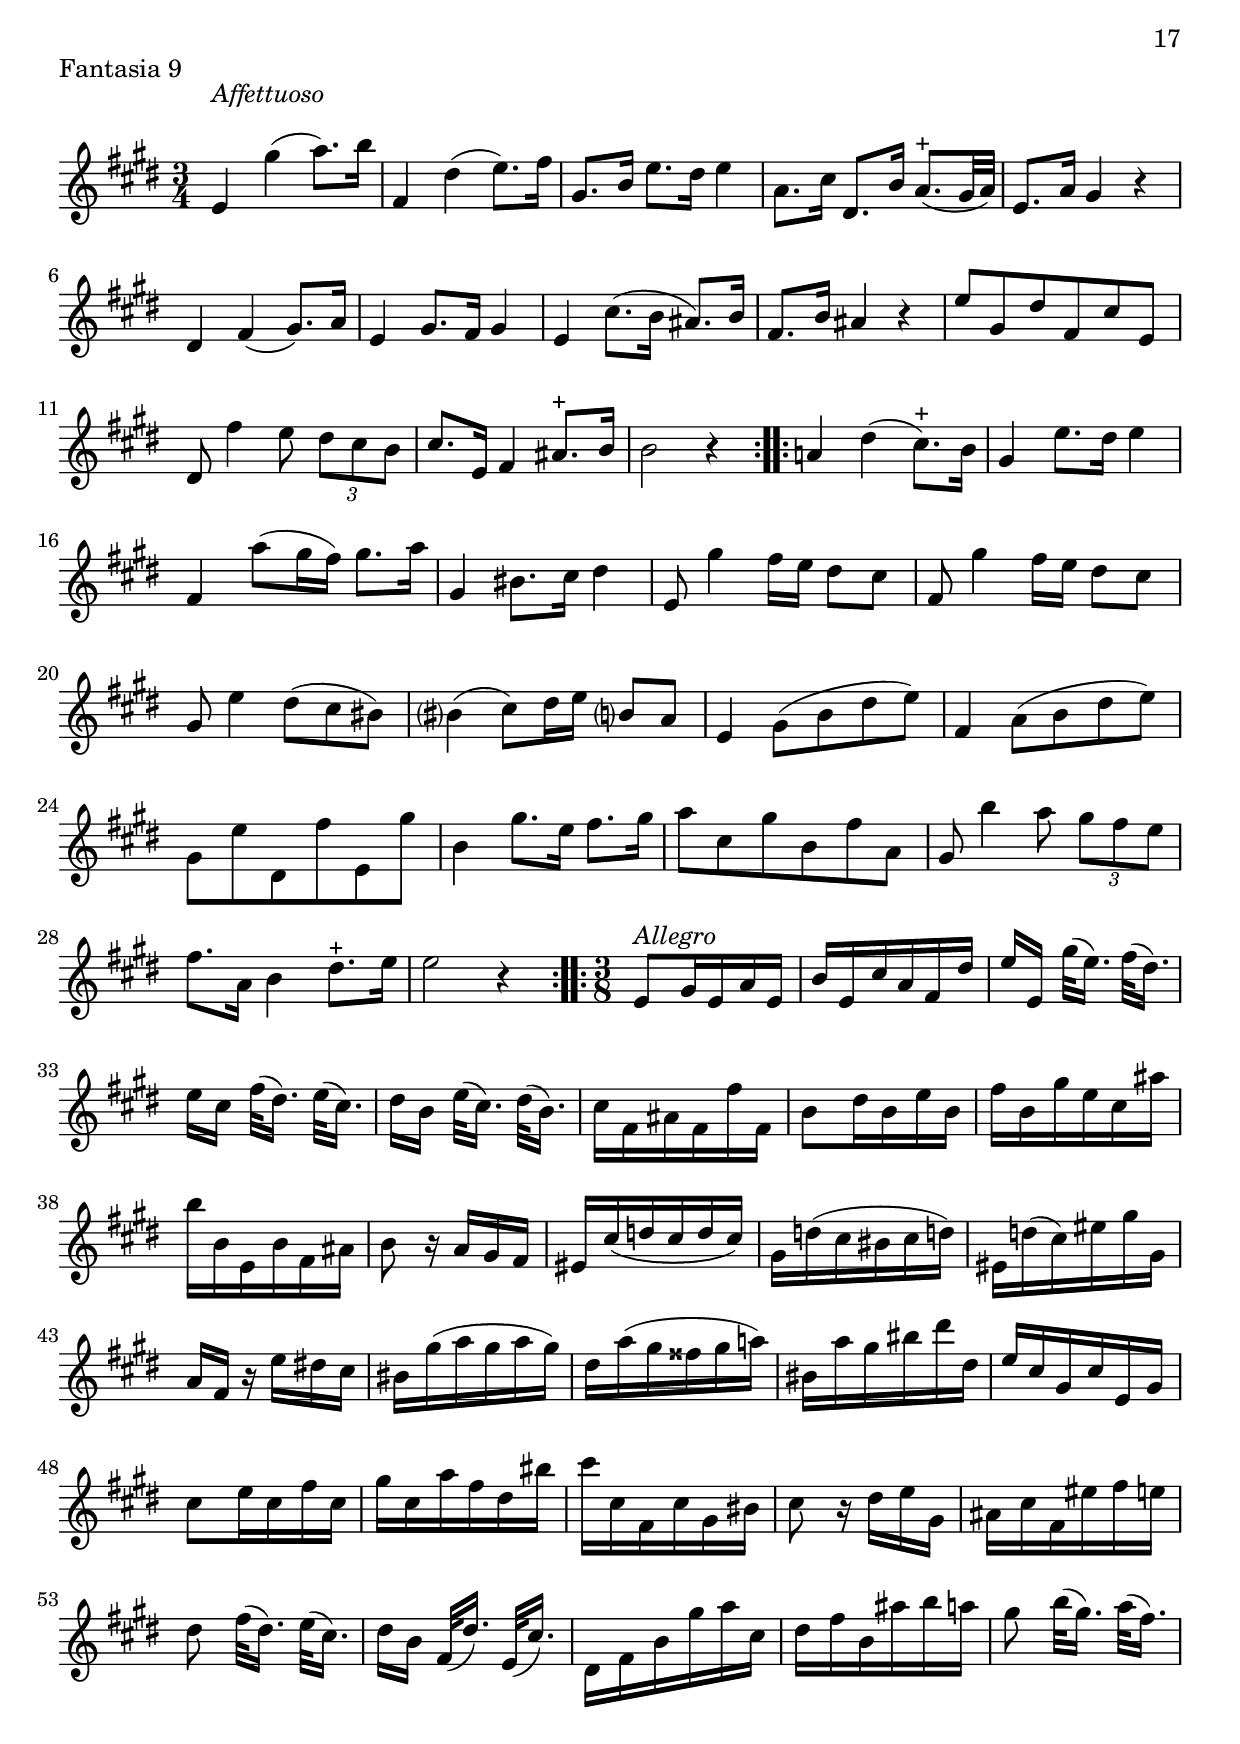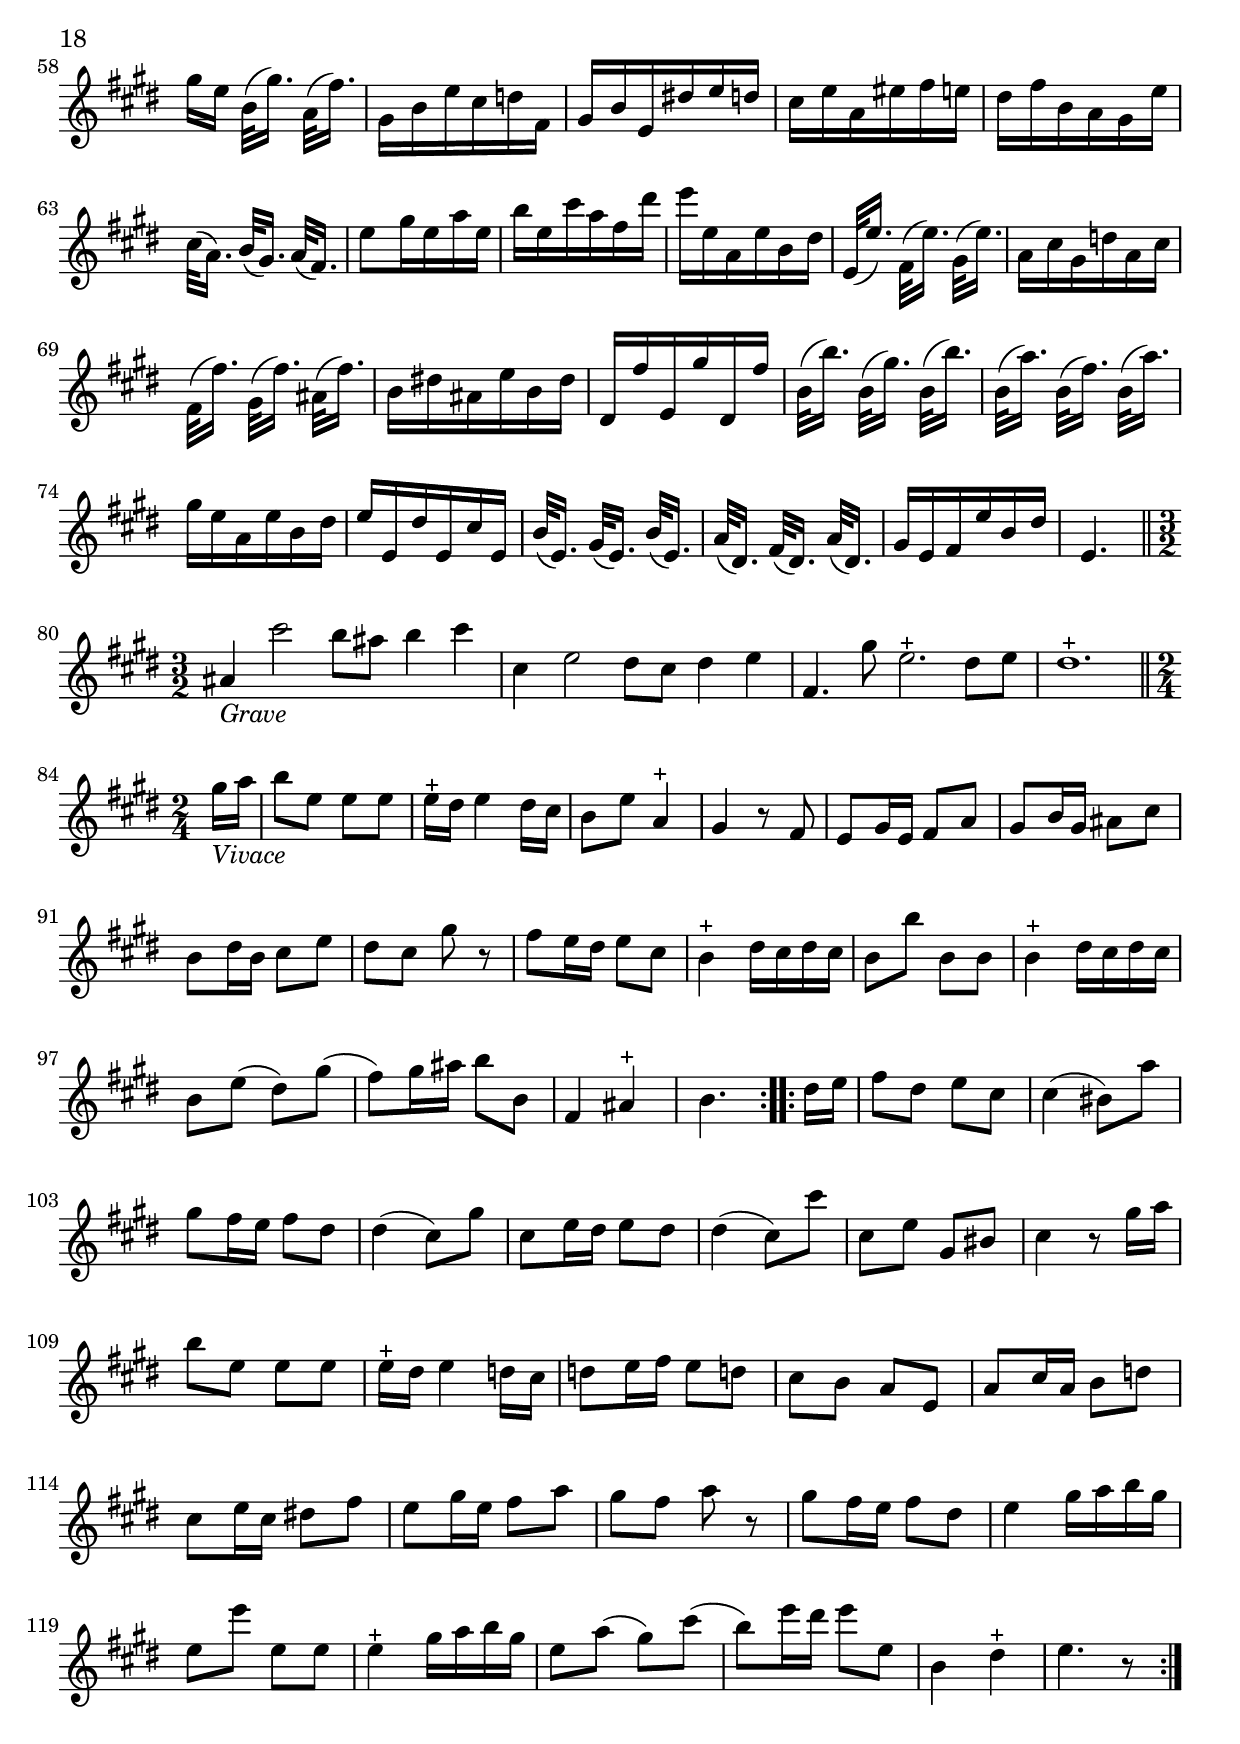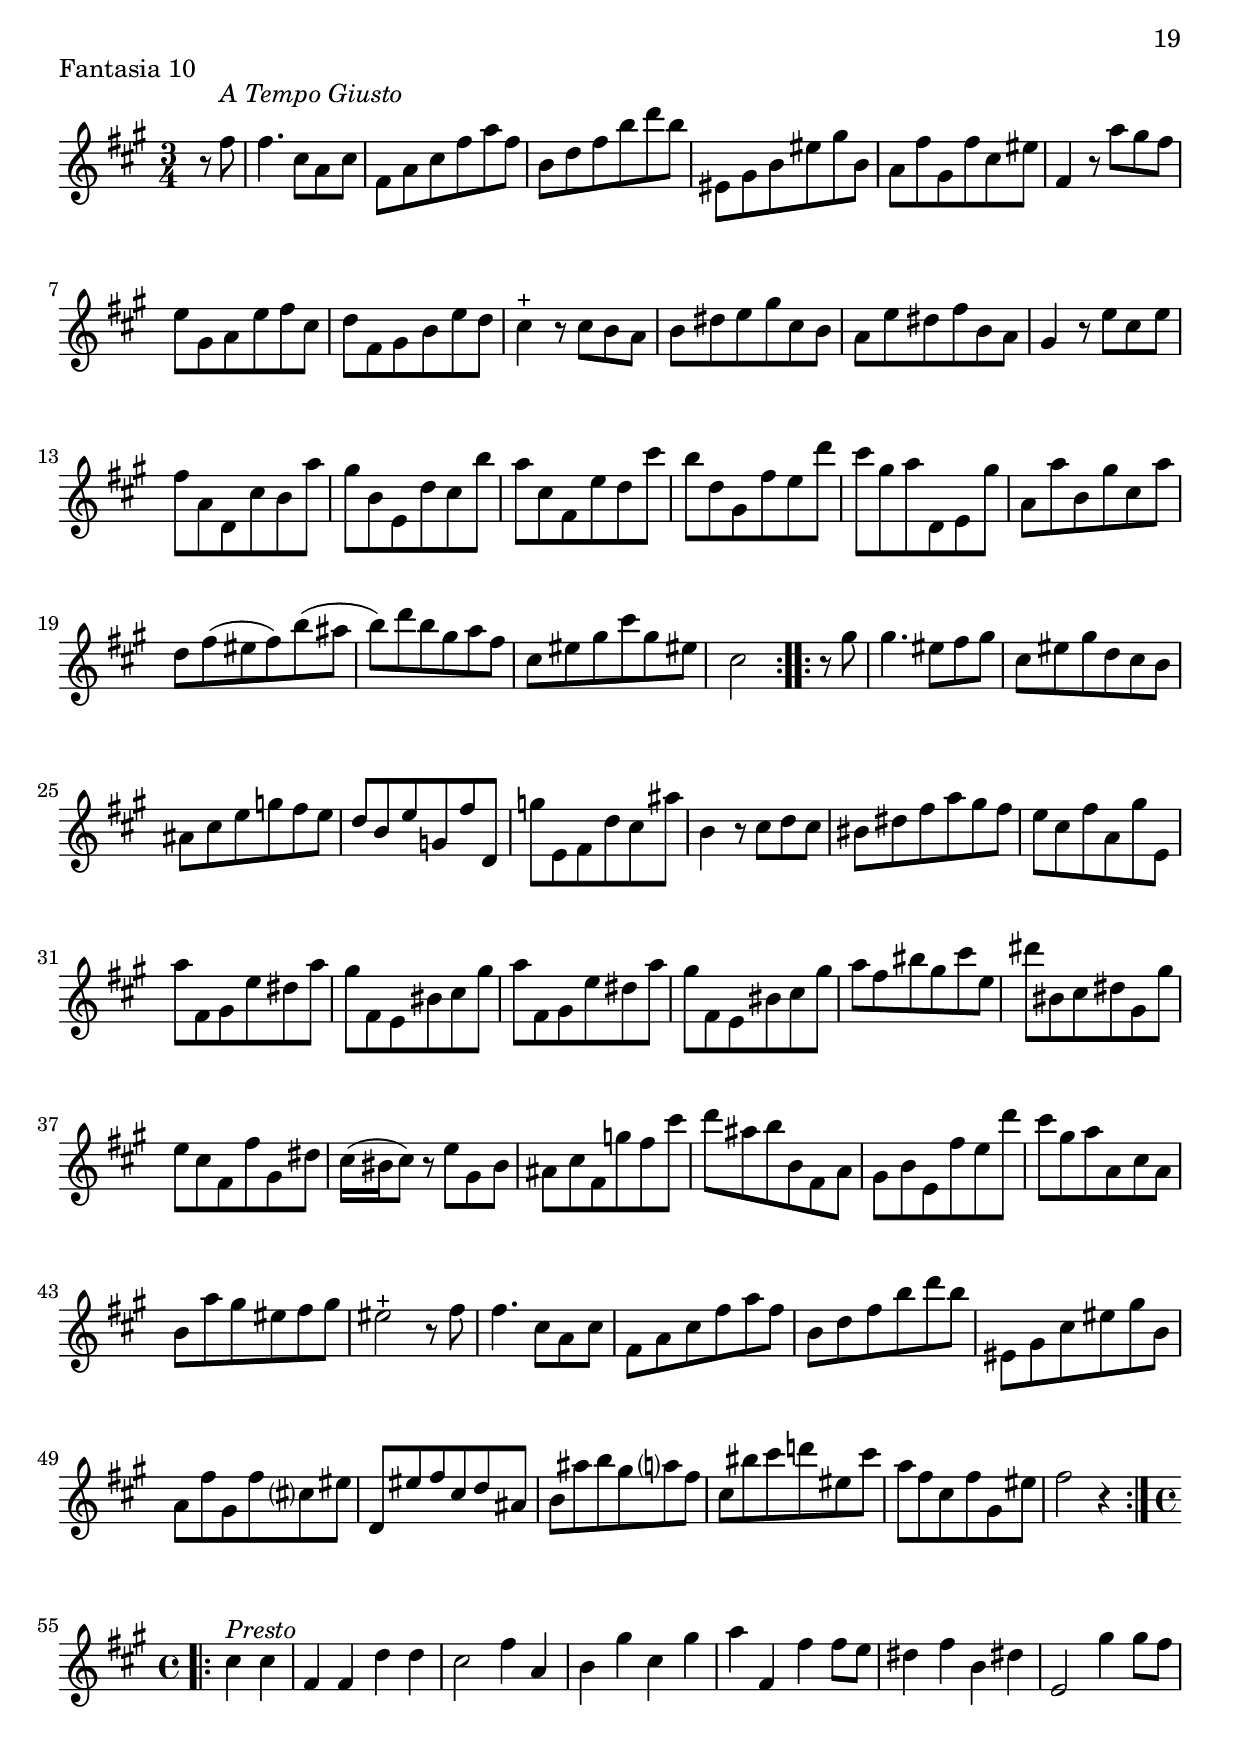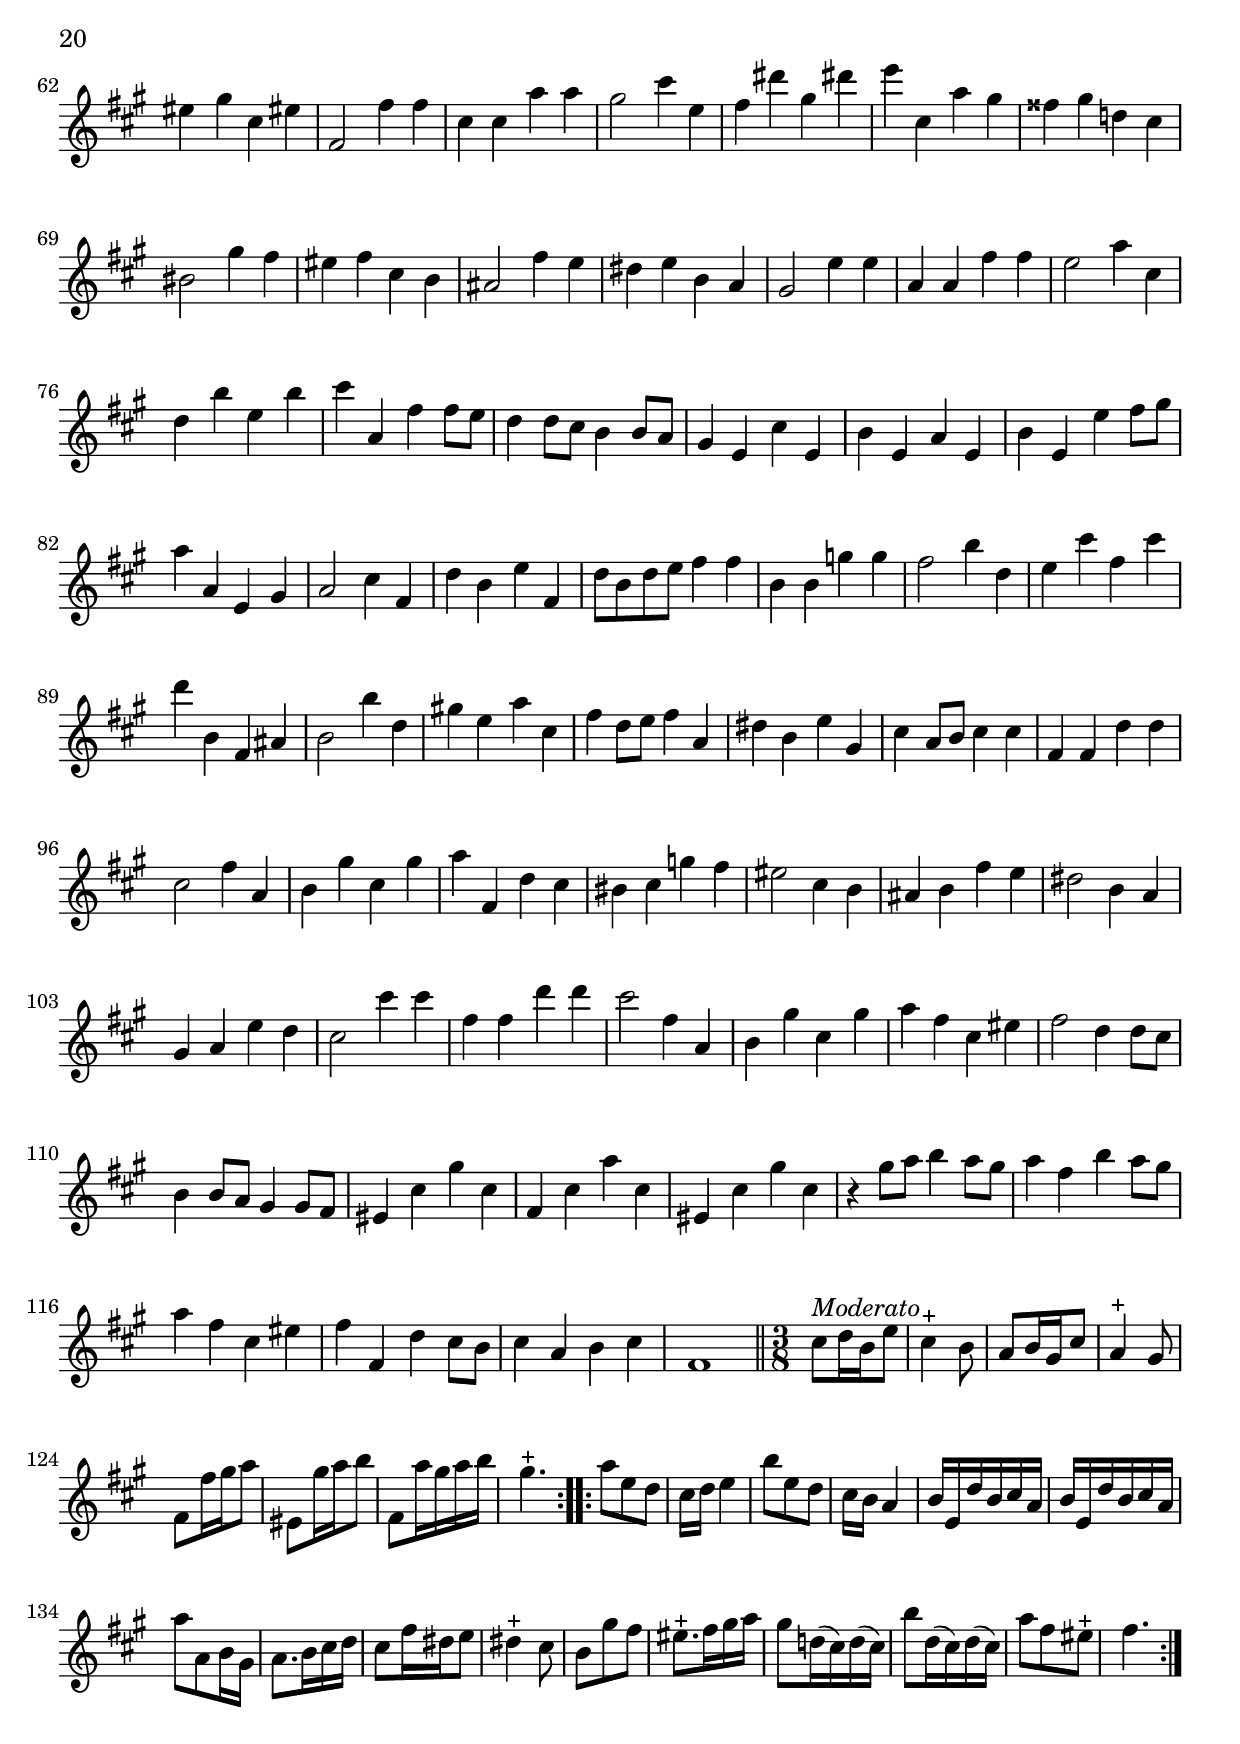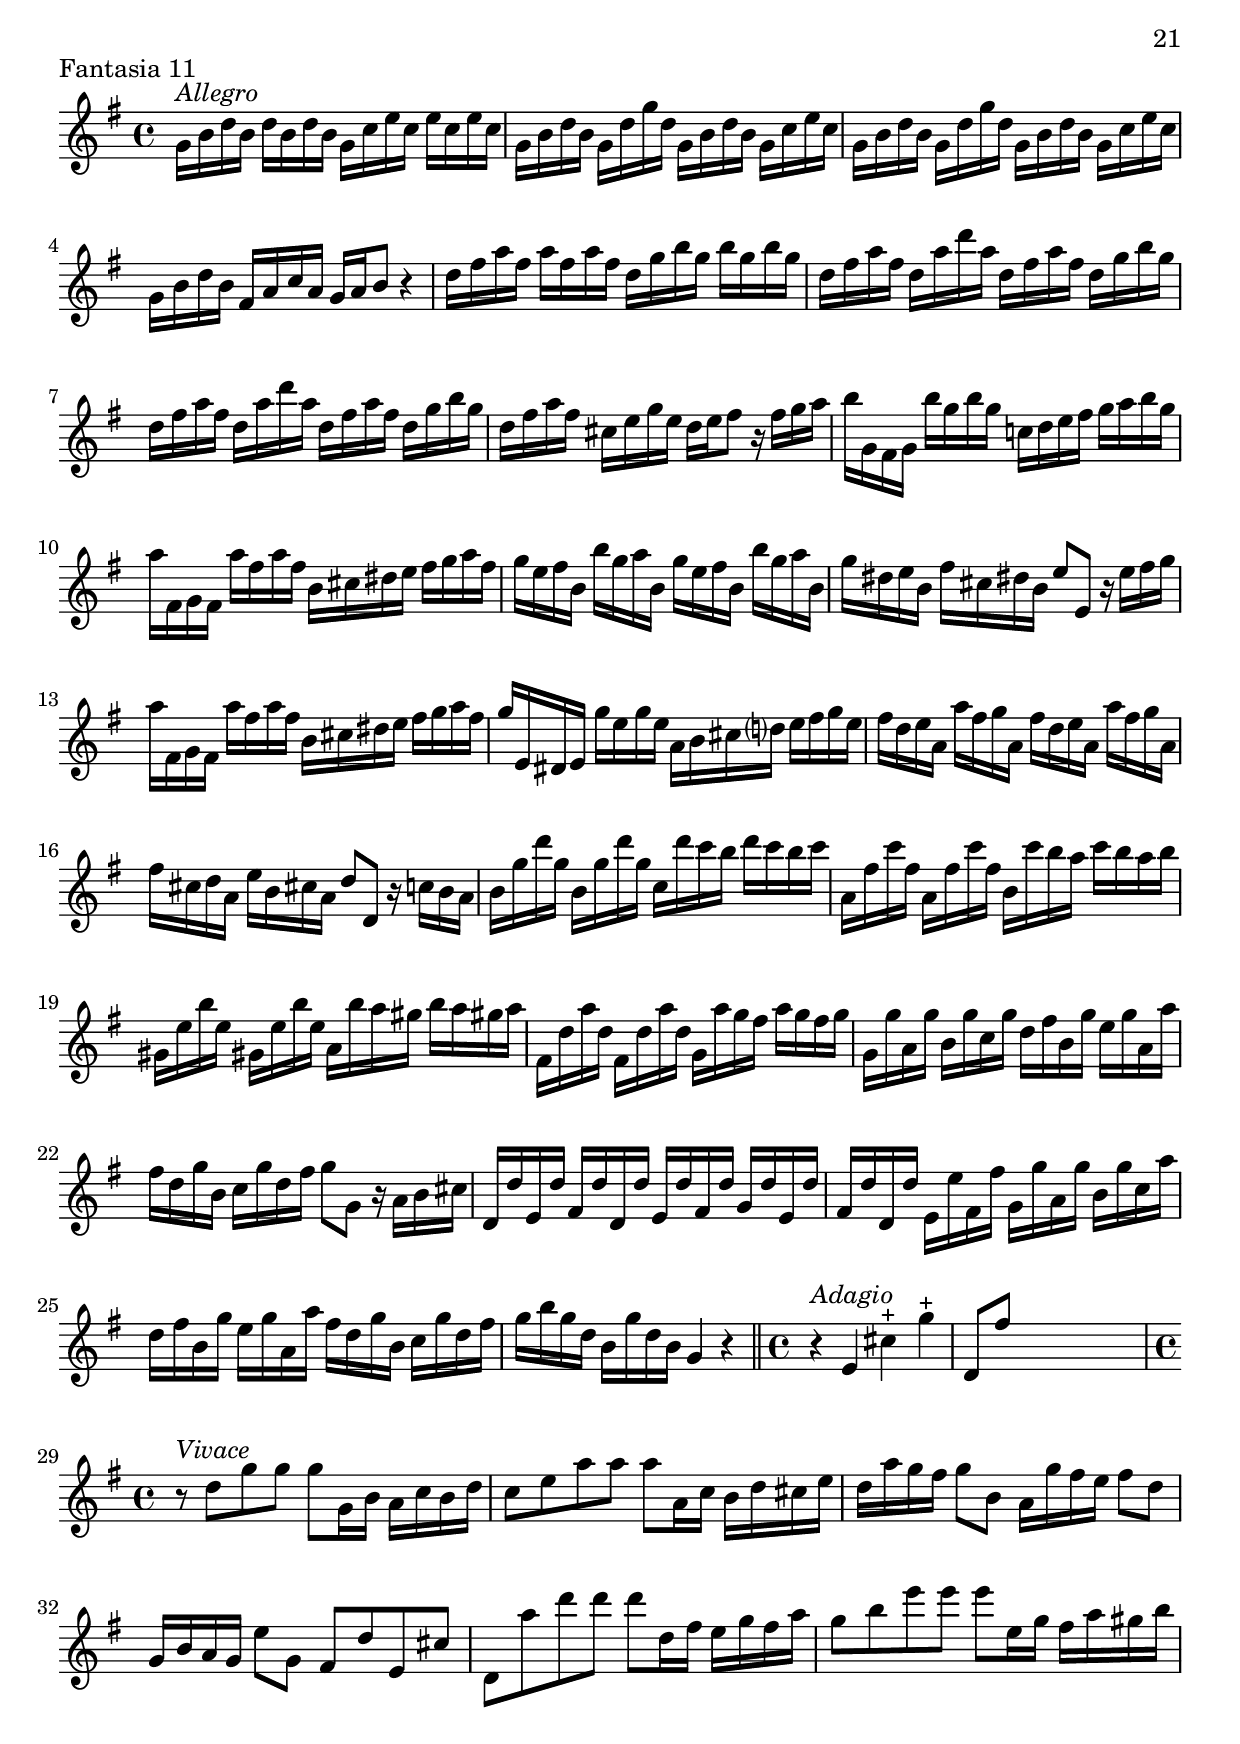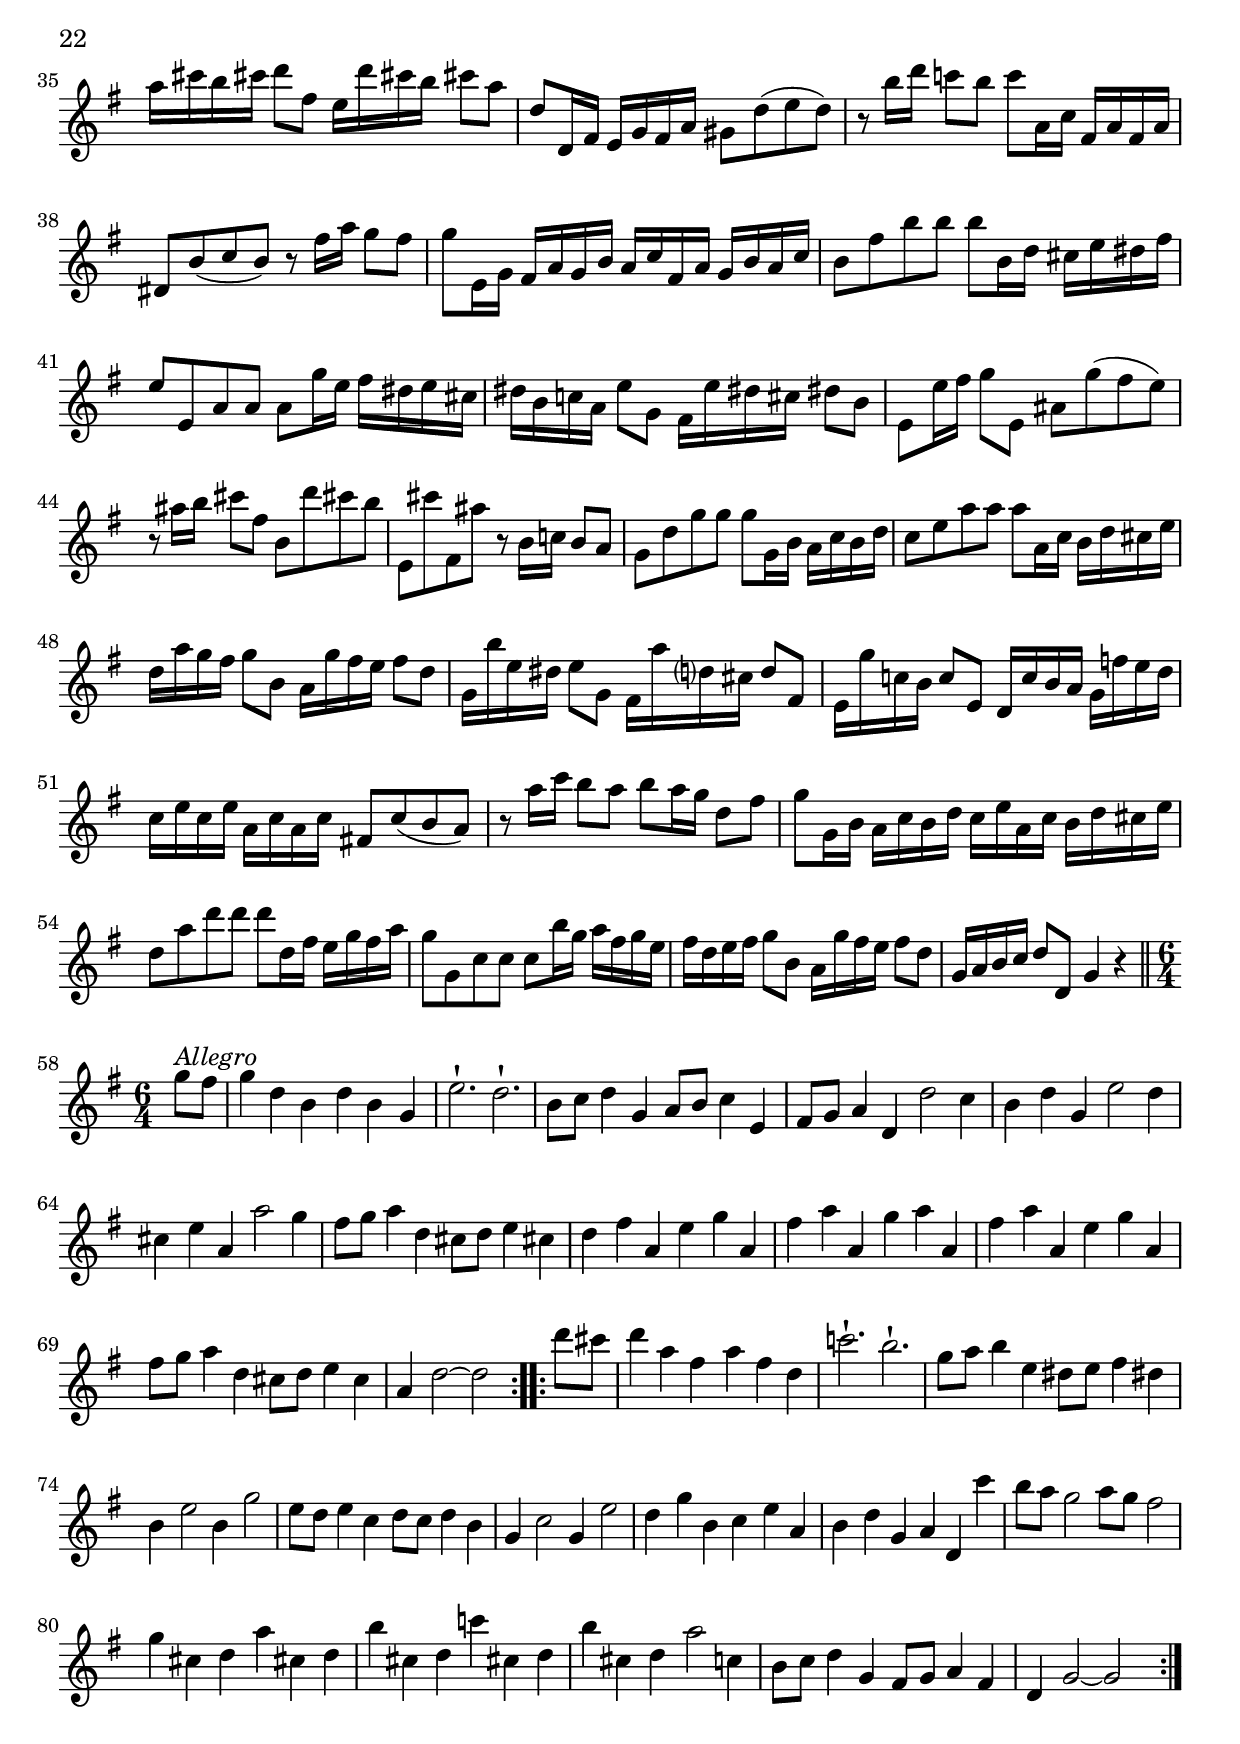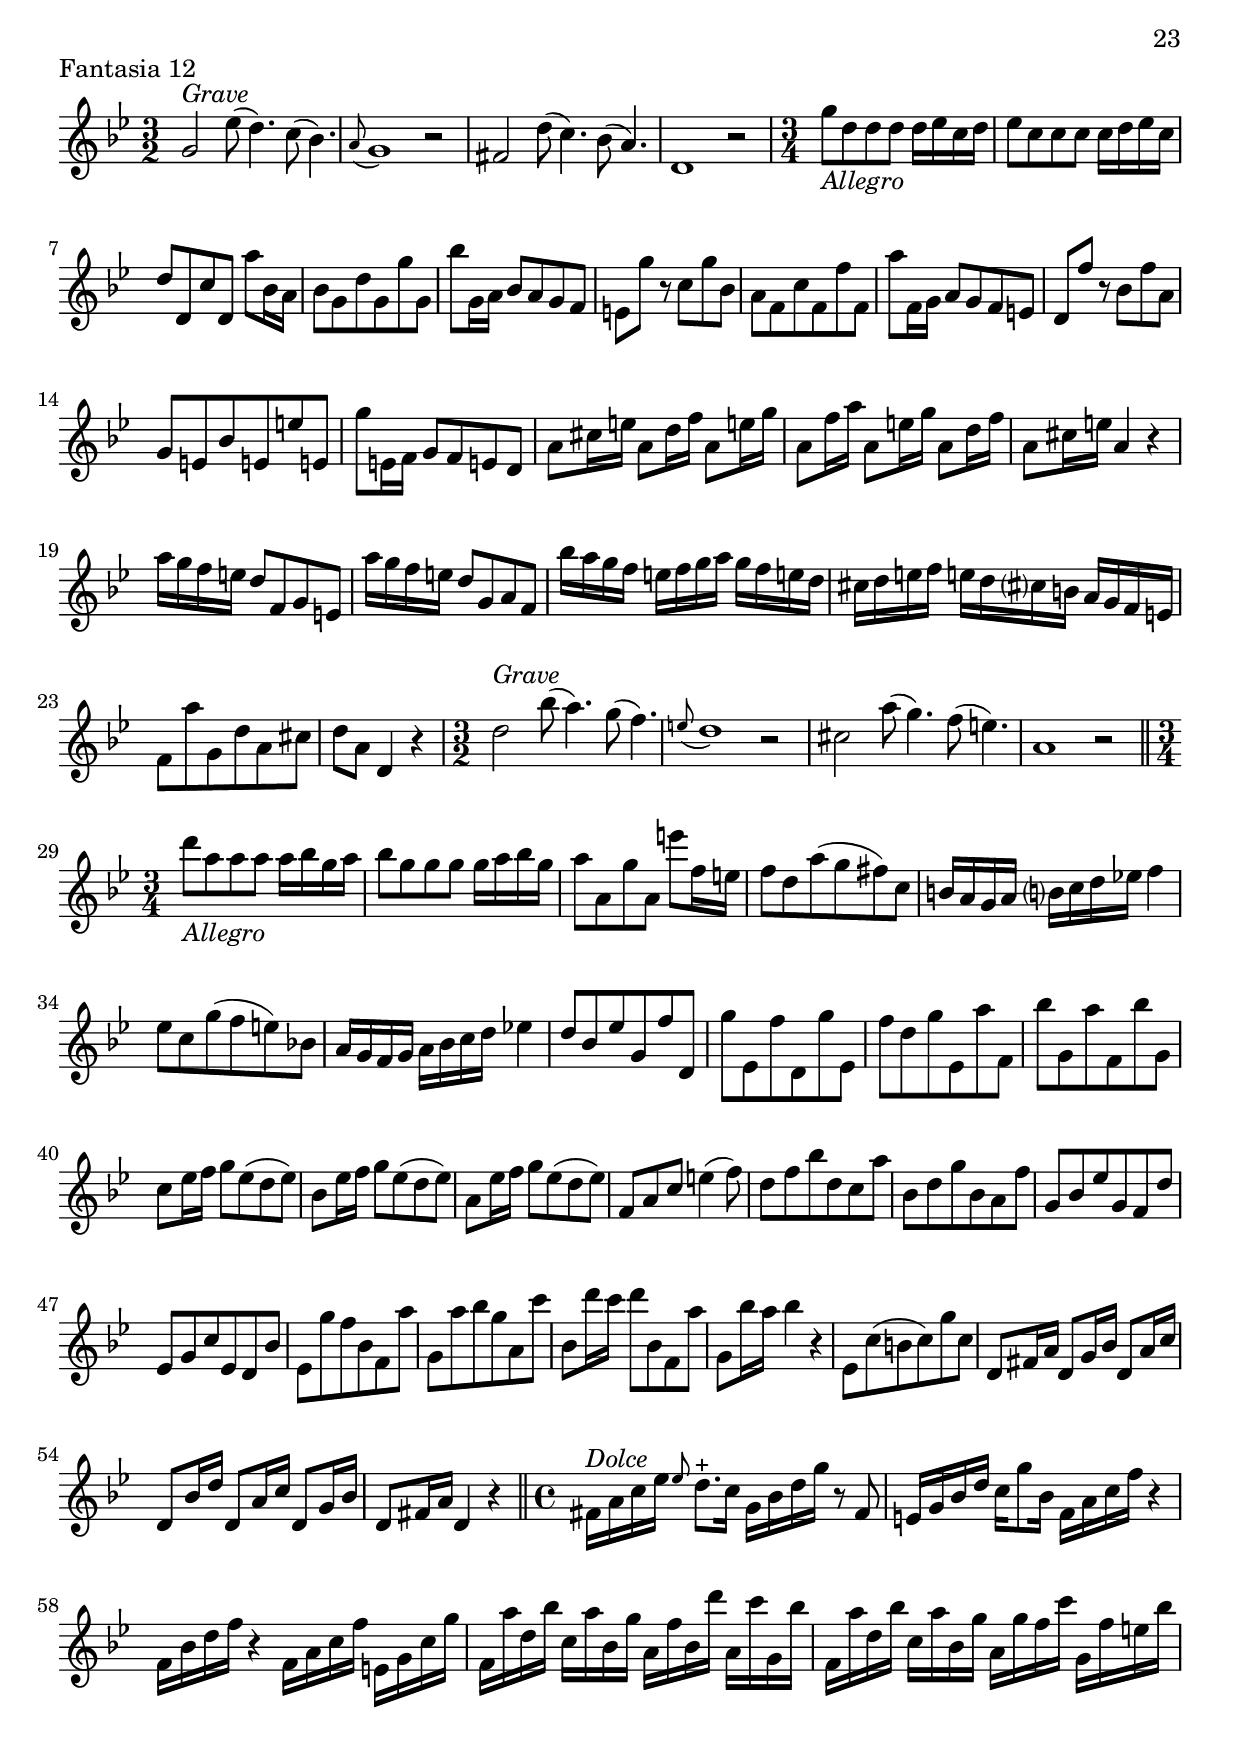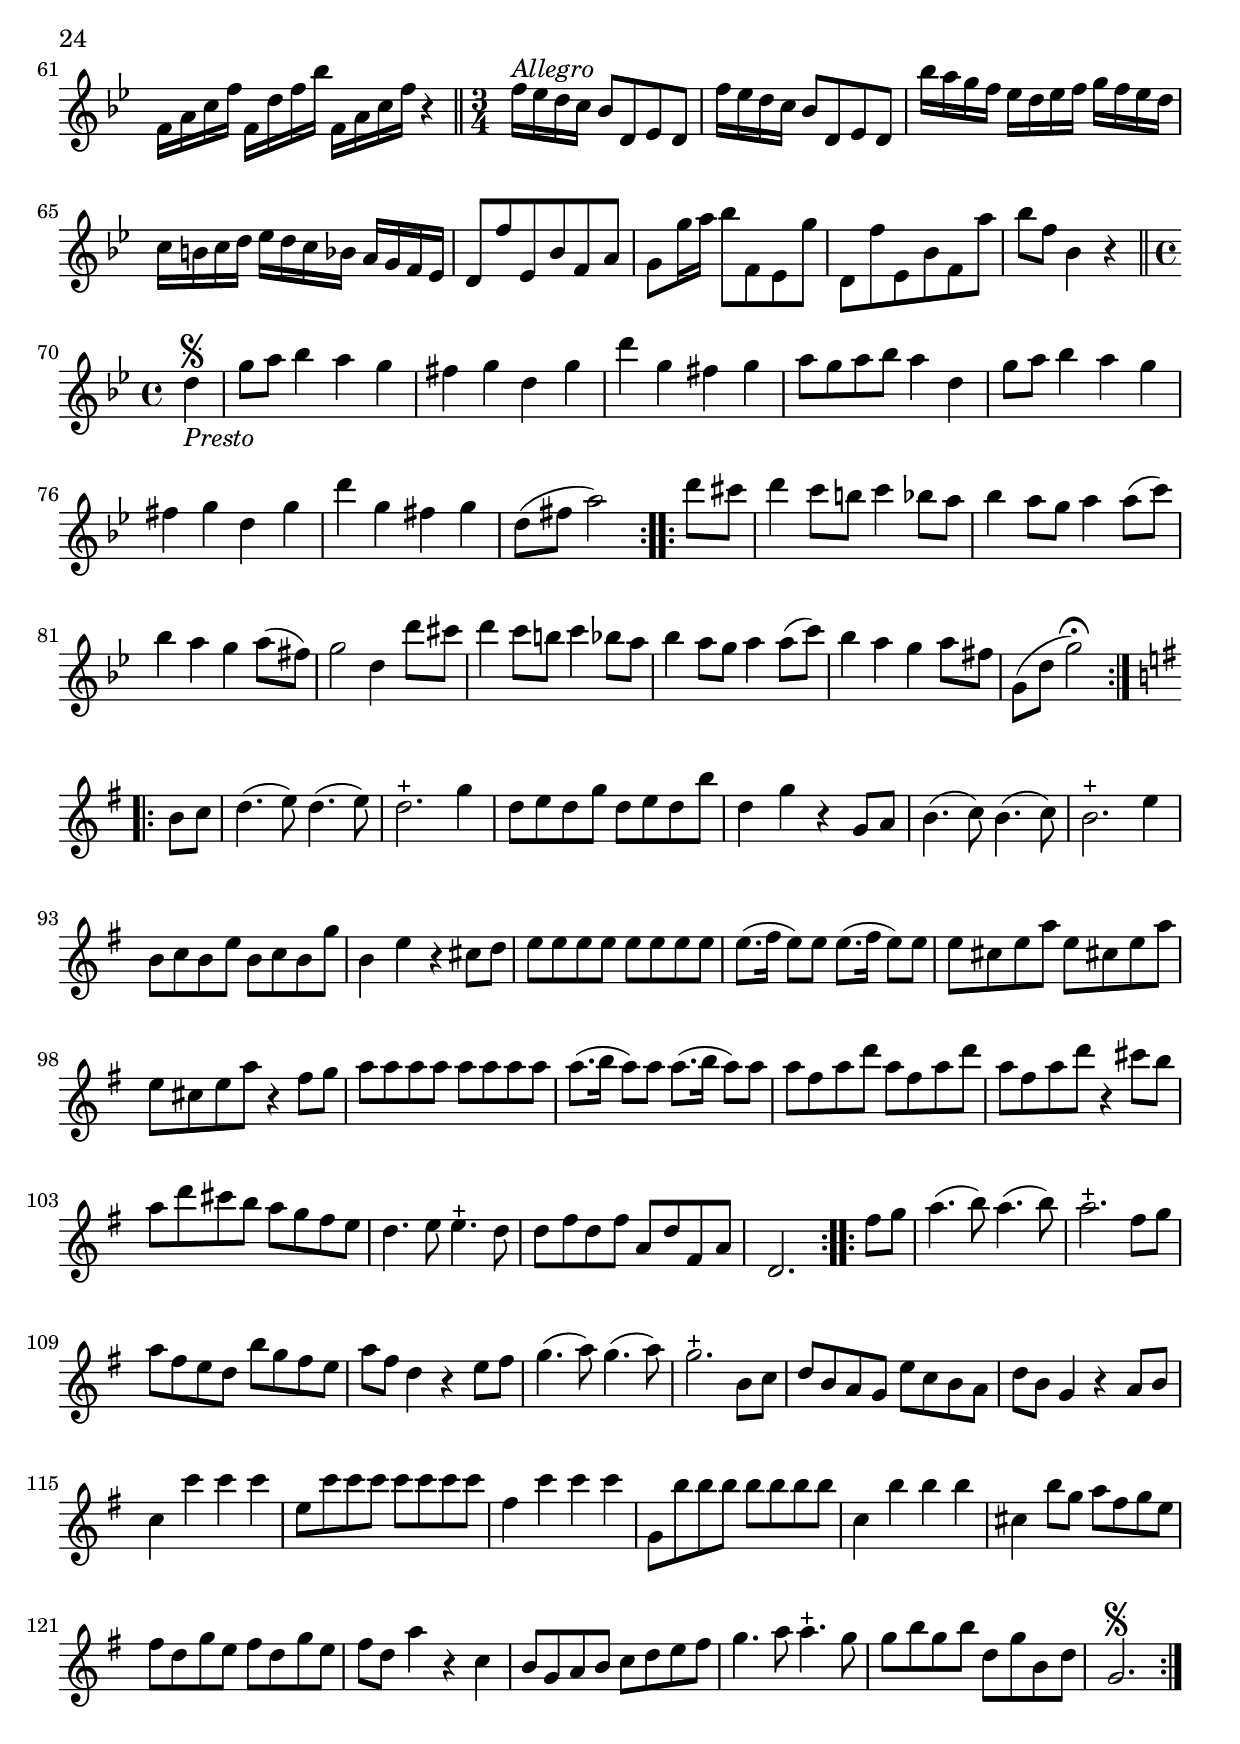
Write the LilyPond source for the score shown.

\version "2.8.8"

#(set-global-staff-size 22)

\paper {
	#(set-paper-size "a4")
	ragged-last-bottom = ##f
	print-page-number = ##t
	page-top-space = 0\mm
	after-title-space = 2\mm
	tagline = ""
      }

\header { 
	title = "Fantasie per il Violino sensa Basso"
	subtitle = "ca. 1728"
	composer =    "Georg Philipp Telemann"
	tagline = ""
	}

\score {
        \relative c' {
	\clef G
	\key a \major
	\time 4/4 
	                   
	a'4^\markup{ \center-align { Vivace } } ~ 
	a16 b a e a cis a e a b a e | 
	a cis a e a e' a, e a e' fis d e cis d b |   % 3
	cis e fis d e cis d b cis a b cis d e fis gis | 
	a e cis a a' e cis a a'8 a, r4 |   % 5
	d16-+ cis d4. fis16 d8. a'16 d,8. | 
	cis16-+ b cis4. e16 cis8. a'16 cis,8. |   % 7
	d,16 cis' b a fis' cis b a d, cis' b a fis' cis b a | 
	dis,! cis' b a a' cis, b a dis,! cis' b a a' cis, b a |   % 9
	e gis b gis e' b gis' e e, a cis a e' cis a' e | 
	e, gis b gis e' b gis' e b'8 e,, r4 |   % 11
	a-| d-| cis-| fis-| | d8 b e e, a cis b a |   % 13
	e' gis, a' fis, gis' e, cis'' a, | 
	a' fis b b, e gis, cis b |   % 15
	ais! e'16 fis32 g! fis8 e d fis, b ais | 
	gis d'16 e32 fis e8 d cis g!16 a32 b a8 g! |   % 17
	d' fis, g'! e, fis' d, b'' g,! | 
	g'! e a a, d,16 d' cis d fis d cis d |   % 19
	d, d' cis d a' d, cis d a cis b cis e cis b cis | 
	a cis b cis a' cis, b cis gis d' cis d e d cis d |   % 21
	e, d' cis d b' d, cis d a8 cis' d, b' | 
	cis, a' fis a d,16 fis b, d e gis e, d' |   % 23
	a d cis b cis8 fis, d b'' e,, gis' | 
	a, g'! d fis cis16 a' gis! a fis a gis a |   % 25
	d,8 b e e, a cis16 b cis8 fis, | d b'' e, gis a,4 r |   % 27
	\tupletUp a'_\markup{ \italic "ad: all:" } 
	~ \times 2/3 { a16[ e cis] } \times 2/3 { e[ cis a] }  
	   \times 2/3 { a'[\p e cis]  } \times 2/3 { e[ cis a]  } r4 | 
	g'!\f_\markup{ \italic "   ad: all:" }
	 ~ \times 2/3 { g16[ e cis]  } \times 2/3 { e[ cis a] } 
	    \times 2/3 { g'![\p e cis]  } \times 2/3 { e[ cis a] } r4 |   % 29
	fis'32_\markup{\italic "   ad:"}\f 
	cis d8. e32 cis d8. a'32 cis, d8. e32 cis d8. | 
	b'4_\markup{ \italic "ad: all:" } 
	~ \times 2/3 { b16[ fis dis!] } \times 2/3 { fis[ dis! b] } 
	\times 2/3 { b'[\p fis dis!] } \times 2/3 { fis[ dis! b] } r4 | % 31
	a'\f_\markup{ \italic "   ad: all:" } 
	~ \times 2/3 { a16[ fis dis!] } \times 2/3 { fis[ dis! b] } 
	\times 2/3 { a'[\p fis dis!] } \times 2/3 { fis[ dis! b] } r4 | 
	gis'32\f_\markup{ \italic "   ad:" } 
	dis! e8. fis32 dis! e8. b'32 dis,! e8. fis32 dis! e8. | % 33
	fis,16[_\markup{\italic ad:} d'32 cis d16 fis] r fis e d 
	gis,[ d'32 cis d16 fis] r fis e d | 
	a[ cis32 b cis16 a'] gis, cis e a 
	fis,[ cis'32 b cis16 a'] e, cis' e a |   % 35
	dis,,!8. cis'16 cis8.-+ b32 cis e,16 b' ( dis! e ) a, cis ( dis! e ) | 
	gis, b ( dis! e ) fis, a ( dis! e ) e,4 r \break \bar "|:" \time 3/8 | 
	cis'16^\markup{\center-align {Allegro}} d e cis d b | 
	a b a gis a8 |   % 39
	b16 cis d e, d'8 | d-+ cis16 b cis8 |   % 41
	fis16 gis a cis, fis e | dis! e fis dis! b a |   % 43
	gis e' fis,8 dis'! | e,16 gis b e dis! e |   % 45
	e, a cis e dis! e | e, gis b e dis! e |   % 47
	gis, e' fis,8 dis'! | e e, r \bar ":|:" |   % 49
	d'16 e fis d e cis | d8 cis b |   % 51
	cis16 d e cis d b | cis8 b a |   % 53
	fis'16 e fis d cis d | a' gis a cis, b a |   % 55
	b8 e, gis | a16 cis e a gis a |   % 57
	a, d fis a gis a | a, cis e a gis a |   % 59
	fis e fis d cis d | a' gis a cis, b a |   % 61
	b8 e, gis | a8.  ( cis16 b a \bar ":|:" |   % 63
	a4. ) \bar "|." }
\header { piece = "Fantasia 1" }
\layout {
	indent = 0.0 \mm
  \context  {
%     \Score \override SpacingSpanner #'spacing-increment = #1.2
               }
}}

\score {
        \relative c' {
	\clef G
	\time 3/4 
	                   
	a'4^\markup{\center-align {\italic Grave}}
	c e | f, r16 e' d cis! d f a d |   % 3
	g,,4 b d | e, r16 d' c b c e g c |   % 5
	f,,4 a c | d,16 c' b a c a gis! a gis! a gis! a |   % 7
	e a gis! a c a gis! a gis! a gis a | f a d f, a d f a, d f a d, |   % 9
	f a d f, a d, f a, d4 | r8 d, a'4.-+ gis!16 a |   % 11
	gis! dis'! e b gis! a b gis! e4 \bar "||"
	r8^\markup{\italic Vivace} c'16 d e8 gis,! a f' |   % 13
	gis,! f' e fis,! g! e' | fis,! e' d e, f! d' |   % 15
	e,16 d' c b c8 a e gis'! | a, a'16 gis! a8 e a c |   % 17
	b, b' cis,! a' dis,! fis! | e, g'16 a b8 dis,! e c' |   % 19
	dis,! c' b cis,! d! b' | cis,! b' a b, c! a' |   % 21
	b,16 a' g fis! g8 e b dis! | e, e'16 dis! e8 b e g |   % 23
	a, a' b, g' cis,! g' | d, d'16 cis! d8 a d f |   % 25
	g, g' a, f' b, d' | c, e16 g c8 c, c' c, |   % 27
	r e16\p g c8 c, c' c, | r e16\f g c8 c, c' c, |   % 29
	a'16 bes! a g f g f e d e d c | b8 d16 c b c b a g a g f |   % 31
	e8 g' f, a' g, b | c e16 f g8 b, c e, |   % 33
	f f'16 g a8 cis,! d bes'! | cis,! bes'! a b,! c! a' |   % 35
	b, a' g a, bes! g' | a,16 g' f e f8 d a cis'! |   % 37
	d,, f'16 a d8 d, d' d, | r f16\p a d8 d, d' d, |   % 39
	c!\f fis! b, g' a, a' | g, b' fis,! a' g, b' |   % 41
	d, gis! c, a' b, b' | a, c' gis,! b' a, c' |   % 43
	d,, bes''16 a bes8 d, e, gis'! | f, a'16 gis! a8 c, e, a' |   % 45
	d,, bes''!16\p a bes8 d, e, gis'! | f, a'16 gis! a8 c, e, a' |   % 47
	d,, f'16\f e f8 a, d f | e, e' fis,! d' gis,! b' |   % 49
	a, c16 d e8 gis,! a f' | gis,! f' e fis,! g! e' |   % 51
	fis,! e' d e, f d' | e,16 d' c b c8 a e gis'! |   % 53
	a, c16 e a8 a, a' a, | r c16\p e a8 a, a' a, |   % 55
	r c16\f e a8 a, a' a, | f'16 g f e d e d c b c b a |   % 57
	f'\p g f e d e d c b c b a | gis'!8\f e a c, e, gis'! |   % 59
	a e a,4 r 
	\bar "||" \time 4/4
	c^\markup{\center-align {\italic Adagio}} ~ 
	\times 4/6 { c16 g' f e d c  } d16.[ fis,!32 g8] ~ 
	\times 4/6 { g16 d' c b a g  } |   % 61
	e'16.[ b32 c8] ~ 
	\times 4/6 { c16 g' f e d c  } d16.[ fis,!32 g8] r d'16. e32 | 
	f16 a, g-+ f f' b, a-+ g f'16.[ d32 e8] r e16.[ fis!32] |   % 63
	g16 b, a-+ g g' cis,! b-+ a g'16.[ e32 f!8] r16 g g-+ f32 g | 
	a8 f,16. a'32 f,16 f' f-+ e32 f g8 e,16. g'32 e,16 e' e-+ d32 e | % 65
	f8 d,16. f'32 d,16 d' d-+ c32 d e16 d32 c f16 e32 d g16 e, a' f, | 
	b-+[ a32 g c16 f] d8.-+ c16 c16.[ g32 es'!8] 
	\times 4/6 { r16 fis,! g a  g fis } |   % 67
	c'16.[ a32 es'!8] \times 4/6 { r16 fis,! g a g fis  }
	es'!16.[ c32 a'8] r16 es! d c | b32[ g' a b c16. c,32] g16 d'8.-+ c4 r 
	\bar "||" | \time 2/4 
	\partial 4*1 s8^\markup{\center-align {\italic Allegro}} e8 | 
	a b16 c b8 a |   % 71
	gis! a r e | d16 c b a e'8 a, |   % 73
	gis! a r e | a16 b c a b c d b |   % 75
	c b a c e, gis! b8 | a16 b c a b c d b |   % 77
	c b a c e, gis! b8 | c cis! d dis! |   % 79
	e16 dis! e8 r fis! | g gis! a ais! |   % 81
	b16 ais! b8 r b | a16 g fis! e g fis! e dis! |   % 83
	e b g e e' b g e | e'8 dis! d! cis! |   % 85
	c! b r a | g e' fis,! dis'! |   % 87
	e,4. \bar ":|:" b'8 | e g16 f! e8 d |   % 89
	cis! a' r g | f e16 d f e d cis! |   % 91
	d8 a d,16 d' c! b | c8 e, fis!16 c' b a |   % 93
	b8 g16 fis! g a b cis! | d8 fis,! gis!16 d' c b |   % 95
	c8 a16 gis! a8 e' | f, f'16 e d c b a |   % 97
	gis!4 r8 e' | a b16 c b8 a |   % 99
	gis! a r e | d16 c b a e'8 a, |   % 101
	gis! a r a | bes! b! c cis! |   % 103
	d16 cis! d8 f e | a g16 f e d c b |   % 105
	a c b a e' c b a | f'8 e g fis! |   % 107
	a gis! b e, | c b16 a e8 gis! |   % 109
	a4. s8 \bar ":|" }
\header { piece = "Fantasia 2" breakbefore = ##t }
\layout {
	indent = 0.0 \mm
  \context  {
    \Score \override SpacingSpanner #'spacing-increment = #0.7
               }
}}

\score {
        \relative c' {
	\clef G
	\key d \major
	\time 4/4 
	                   
	b'16^\markup{\center-align {\italic Largo}} d fis4. a,16 cis fis4. | 
	g,16 b e4  ( eis!16 ) fis fis,4 r |   % 3
	r16^\markup{\center-align {\italic Vivace}}
	d'32[ cis d16 b] g' b, cis g' d[ fis32 e fis16 d] a' cis, dis! a' | 
	e[ g32 fis g16 e] ais! fis cis' e, d fis b d, e cis' fis, ais! |   % 5
	b, cis d a-| gis! d' fis, d' eis,! cis'  
	( bis! cis ) gis'! cis, b' cis,	| 
	r a32[ gis! a16 fis] d' fis, gis! d' 
	a[ cis32 b cis16 a] e' gis,! ais! e' |   % 7
	b[ d32 cis d16 b] eis! cis gis'! b, a cis fis a, b gis'! cis, eis! | 
	fis, a cis fis r a cis, e dis! fis b, b' cis, a' dis,! fis |   % 9
	e, g b e r g b, d cis e a, a' b, g' cis, e | 
	d, fis a d r fis d a' \bar "|:" g, b'  ( a g ) g, b' e,, g' |   % 11
	fis, a'  ( g fis ) fis, a' d,, fis' \bar ":|" 
	g, b' fis, a' e, g' d, fis' | 
	cis e a,8 r16 g fis e fis a' b, d g, e' a, cis |   % 13
	fis, a' b, d g, e' a, cis d, fis' e, g' fis, a' g, b' | 
	a, cis fis, d' g, e' a, cis d, cis'  ( d b ) d, fis' d cis |   % 15
	e, cis'  ( d b ) fis fis' d cis g cis  ( d b ) e[ fis32 e d16 e] | 
	fis, ais! cis fis fis, b d fis fis, ais! cis8 r4 |   % 17
	d16_\markup{\center-align {\italic Largo}} fis a4. cis,16 e a4. | 
	b,16 d g4  ( gis!16 ) a cis, e a,8 r4 |   % 19
	e'16 g b4. d,16 fis b4. | 
	c,!16 e a4  ( ais!16 ) b dis,! fis b,8 r4 |   % 21
	r16_\markup{\center-align {\italic Vivace}}
	g32[ fis g16 e] c'! e, fis c'! g[ b32 a b16 g] d' fis, gis! d' | 
	a[ c!32 b c16 a] dis! b fis' a, g b e g, a fis' b, dis! |   % 23
	e, e'  ( fis g ) cis,! g' b, g' a, cis e g r b a g | 
	d, fis'  ( g fis ) b, fis' a, fis' g, b d fis r b g dis! |   % 25
	e  ( fis g ) e cis  ( d e ) cis ais!  ( b cis ) ais! fis e' d cis | 
	r d32[ cis d16 b] g' b, cis g' 
	d[ fis32 e fis16 d] a' cis, dis! a' |   % 27
	e[ g32 fis g16 e] ais! fis cis' e, d fis b d, e cis' fis, ais! | 
	b,  ( cis d ) b e, cis' fis, ais! d, cis' 
	( d b ) e, cis' fis, ais! |   % 29
	d, fis b a e gis! cis b fis ais! d cis g? b e g | 
	fis, ais'!  ( b cis ) d,, fis' b b, e, g' 
	( fis e ) fis, d' cis ais'! |   % 31
	b, fis d' b fis' d b' fis d fis b,8 r4 \break \bar "||"
	\time 6/8
	\partial 8*1 fis'8^\markup{\italic Allegro} |   % 33
	fis e fis d cis d | b ais! b fis b d |   % 35
	e, cis' e fis, d' cis | d e cis b4 fis'8 |   % 37
	e,4 g'8 d,4 fis'8 | a, e' d cis d e |   % 39
	fis,4 a'8 e,4 g'8 | d, fis' e fis g a |   % 41
	g,4 b'8 e, g b | fis,4 a'8 d, fis a |   % 43
	e,4 g'8 cis, e g | d, a' fis' fis, a d |   % 45
	g, b e a, d cis | d, cis'4 ~ cis d8 |   % 47
	g, cis4 ~ cis d8 | fis, cis'4 ~ cis d8 |   % 49
	b d g a, g' fis | g, b e gis,! e' d |   % 51
	a cis e g, e' g, | fis4 a'8 b, cis d |   % 53
	g, cis d a d cis | d,4. r8 r \bar ":|:" a''8 |   % 55
	a g a fis e fis | d cis d a d fis |   % 57
	g, e' g a, fis' e | fis g e d4 fis8 |   % 59
	gis,! b e e,4 d'8 | cis d b a4 b8 |   % 61
	ais! cis fis fis,4 cis'8 | d e cis b4 fis'8 |   % 63
	g, b e fis, a d | e,4 cis'8 g4 b8 |   % 65
	fis ais! cis fis,4 e8 | d cis' b fis b ais! |   % 67
	b ais'!4 ~ ais b8 | e, ais!4 ~ ais b8 |   % 69
	d, ais'!4 ~ ais b8 | c,! e g b, e g |   % 71
	ais,! g' fis b, d fis | e, cis' b fis4 ais'!8 |   % 73
	b,4. r8 r 
	\bar ":|" }
\header { piece = "Fantasia 3" breakbefore = ##t }
\layout {
	indent = 0.0 \mm
  \context  {
%     \Score \override SpacingSpanner #'spacing-increment = #1.6
               }
}}

\score {
       \relative c' {
	\clef G
	\key bes \major
	\time 4/4 
	                   
	\partial 8*1 f'16.^\markup{\center-align {\italic Andante}} bes,32 | 
	g'8 g es, g' g16. es32 f8 r d16. bes32 |   % 3
	es8 es f, es' es16. c32 d8 r d16. es32 | 
	fis,!8 a' d,,16 es' ( d c ) bes ( g ) a ( fis! ) g8 g'16. bes32 | % 5
	cis,!8 e'! a,,16 bes'  ( a g ) f  ( d ) e!  ( cis! ) d b! c d | 
	es,! fis'! g c, g d'  ( c b! ) b8 c r c16. es32 |   % 7
	a,16 e'! f g, f es'! d c d c bes8 r f'16. bes,32 | 
	g'16 es, d f' es g, f d' es, d' c g' es d c bes |   % 9
	a g f8 r bes'16. bes,32 bes16 bes'32 a bes16 d,, es8 bes''16. bes,32 | 
	bes16 bes'32 a bes16 f, g8 bes'16. 
	bes,32 c16 es, f d' es g, a f' | %11
	es ( d ) c ( bes ) f bes es, a d,32 ( f bes8. ) r8 bes'16.\p bes,32 | 
	bes16 bes'32 a bes16 d,, es8 bes''16. 
	bes,32 bes16 bes'32 a bes16 f, g8 bes'16. bes,32 |   % 13
	c16\f es, f d' es g, a f' es  ( d ) c  ( bes ) f bes es, a | 
	d,32 ( f bes8. ) r2 s4 \bar "||" \time 3/4 | 
	bes8^\markup{\center-align{\italic Allegro}} f'4 g bes,8 | 
	a16 c a f a c a f a c a f |   % 17
	bes8 f'4 g bes,8 | a16 c a f c'8 f, r es |   % 19
	d bes' es, bes' f bes | g16 es g bes es8 g, f g16 f |   % 21
	e!8 c' f, c' g c | a16 f a c f8 a, bes f' |   % 23
	es, g' d, f' f, a' | g, bes' f, a' bes, g' |   % 25
	a, f' f, es' bes d | es, c' d, bes' f a |   % 27
	r bes16 a bes8 c d e! | f, c''4 d f,8 |   % 29
	e!16 g e c e g e c e g e c | f8 c'4 d f,8 |   % 31
	e!16 g e c g'8 c, r bes | a f' bes, f' c f |   % 33
	d16 bes d f bes8 d, c d16 c | b!8 g' c, g' d g |   % 35
	e!16 c e g c8 e,! f c' | bes, d' a, c' c, a' |   % 37
	d, bes' c, a' f d' | e,! c' c, bes' f a |   % 39
	bes, g' a, f' c e! | r f16 e! f8 d es! c |   % 41
	g16 a b! c d8 f, es c' | f, d' es, c' d, b'! |   % 43
	es, c'16 b! c8 a bes! g | d'16 e! fis! g a8 c, bes g' |   % 45
	c, a' bes, g' a, fis'! | bes, g'16 fis! g8 e! e  ( f? ) |   % 47
	r es!16 d es8 cis! cis  ( d ) | r bes'16 a bes8 g as! c, |   % 49
	fis! d bes a16 g d8 fis'! | g,16 f'! es d es8 c' d, b'! |   % 51
	c,16 bes'! a g a8 g16 f c8 e! | f,16 es'! d c d8 bes' c, a' |   % 53
	bes, f'4 g bes,8 | a16 c a f a c a f a c a f |   % 55
	bes8 f'4 g bes,8 | a16 c a f c'8 f, r es |   % 57
	d f' es, g' f, d' | g, es'16 d es8 g, f g16 f |   % 59
	e!8 g' f, a' g, e'! | a, f'16 e! f8 a, bes d |   % 61
	g, es' f, d' d, f' | es, g' d, f' g, bes' |   % 63
	f, a' a, es' bes d | es, c' d, bes' f a |   % 65
	r bes16 a bes c d es f d es f | 
	es,8 g' d, f' g, bes' |   % 67
	f, a' a, es' bes d | es, c' d, bes' f a |   % 69
	bes4 r4 r \break \bar "||" \time 4/4 | 
	f'2_\markup{\center-align {\italic Presto}}\segno 
	es16  ( f g8 ) f4 |   % 71
	d c8  ( d ) es  ( d ) c  ( d ) | 
	bes4 f bes8  ( c16 d ) c8  ( d16 es ) |   % 73
	d4-+ c r2 | bes4\p f bes8  ( c16 d ) c8  ( d16 es ) |   % 75
	d4-+ c r2 | f\f es16  ( f g8 ) f4 |   % 77
	d c8  ( d ) es  ( d ) c  ( d ) | bes4 f f' bes, |   % 79
	bes' a8 g f es d c | bes'4 bes, d8  ( c ) bes  ( a ) |   % 81
	bes2\fermata r \bar ":|:" d c16  ( d es8 ) d4 |   % 83
	g fis!8  ( g ) a  ( g ) fis!  ( g ) | d2 c16  ( d es8 ) d4 |   % 85
	bes' a r2 | bes4 g,8 f e!4 bes'' |   % 87
	a f,8 e! d4 f' | e! f8  ( d ) f  ( e! ) d  ( cis! ) |   % 89
	d f es! d es  ( d ) c  ( b! ) | c es g2 f4 |   % 91
	a, bes r2 | c8\p ( es ) g2 f4 |   % 93
	a, bes r2 | es8\f f es c d es d bes |   % 95
	c d c a bes4 f' | d c8  ( d ) es  ( d ) c  ( bes ) |   % 97
	a f g a bes c d es s4\segno \bar "||" }
\header { piece = "Fantasia 4" breakbefore = ##t }
\layout {
	indent = 0.0 \mm
  \context  {
%     \Score \override SpacingSpanner #'spacing-increment = #0.9
               }
}}

\score {
       \relative c' {
	\clef G
	\time 4/4 
	                   
	\partial 8*1 c'8^\markup{\center-align{\italic Presto}} | 
	e c f c g' c, e c |   % 3
	f c g' c, a' c, g' c, | a' c, b' c, c' c, e g |   % 5
	c c, e g c4 r \time 3/2 | 
	\grace { c,32[_\markup{\italic largo} ( e] } g2. ) a4  ( f2 ) |   % 7
	\grace { g,32[  ( c] } e2. ) f4  ( d2 ) | 
	\grace { e,32[  ( g] } c2. ) e4  ( d2 ) |   % 9
	e4.^\markup{\center-align { + }}
		 ( d16 e ) d2 r4 s8 g,_\markup{\italic presto} \time 4/4 | 
	b g c g d' g, b g |   % 11
	c g d' g, e' g, d' g, | 
	e' g, fis'! g, g' g, b d |   % 13
	g g, b d g4 r \time 3/2 | 
	\grace { g,32[_\markup{\italic dolce} ( b] } d2. ) e4 ( c2 ) |  % 15
	\grace { d,32[  ( g] } b2. ) c4  ( a2 ) | 
	\grace { g32[  ( fis!] } g2. ) b4  ( a2 ) |   % 17
	b4.^\markup{\center-align { + }} 
	( a16 b ) a2 d | e,4. d'8 g4. b,8 c2 |   % 19
	fis,!4. c'8 a'4. b,8 c2 | g4. c8 b4. g'8 d,4. fis'!8 |   % 21
	g,4. b16 d g4. g,8 d'2 | e,4. d'8 g4. b,8 c2 |   % 23
	fis,!4. c'8 a'4. b,8 c2 | g4. c8 b4. g'8 d,4. fis'!8 |   % 25
	g,1 r2 \bar "||" \time 9/8 | 
	c4.^\markup{\italic Allegro}\f-| a-| d-| |   % 27
	b-| g-| c-| | a-| f-| g-| |   % 29
	c4 e8 a,4 a'8 d,4 fis!8 | b,4 g'8 g,4 f'!8 c4 e8 |   % 31
	a,4 f'8 f,4 e'8 g,4 d'8 | c e g a, a' g d g fis! |   % 33
	b, fis'! g g, g' f! c f e | a, e' f f, f' e g, d' b |   % 35
	c e g e g c r4. | d,8 f a f a d r4. |   % 37
	e,,8 gis! b gis! b e r4. | a4 a,8 fis'!4 d8 b'4 b,8 |   % 39
	gis'!4 e,8 e'4 c8 a'4 a,8 | f'4 d,8 d'4 f,8 e'4 e,8 |   % 41
	a c e fis,! dis'! e b e dis! | gis,! b e e, d'! b a c e |   % 43
	f, gis'! a d,, gis'! a e, a' gis! | a, c e c e a r4. |   % 45
	g,!8 cis! e cis! e a r4. | f,8 a d f d f a g f |   % 47
	e, g cis! e cis! e g f e | d'4 d,8 b'4 g8 e'4 e,8 |   % 49
	cis'!4 a,8 a'4 f8 d'4 d,8 | bes'!4 g,8 g'4 bes,!8 a'4 a,8 |   % 51
	d a c b! g b e g, d' | cis! e cis a a' g d f d |   % 53
	bes! d bes g e' d a d cis! | d, d' e f e d r4. |   % 55
	c!8 a' g fis! g a r4. | b,8 fis'! e dis! e fis! b, b' a |   % 57
	e fis! g cis,!4 g'8 fis! g a | dis,! e fis! b,4 b'8 e, g b |   % 59
	c, e a a, a' c b,4 dis!8 | e e, d' cis!4. f8 f, e' |   % 61
	dis!4. b8 g b e b g | c a c a fis! a b dis,! b' |   % 63
	e, e' fis! g fis! e r4. | a,8 cis! e cis! e g bes! a g |   % 65
	d, f'! e f e d r4. | g,8 b d b d f a g f |   % 67
	c'4 e,8 a4 f8 d'4 fis,!8 | b4 g,8 g'4 f,!8 c''4 e,,8 |   % 69
	a'4 f,8 f'4 a,8 g'4 b,8 | c b c a c f d cis d |   % 71
	b d g g, fis! g c e g | a, g a f a d g, c b |   % 73
	c e g e g c r4. | fis,,!8 d' a' fis! a c r4. |   % 75
	g,8 b d b d f a g f | c e g a, fis'! g d g fis! |   % 77
	b, d g g, f'! d c e g | f, b' c a, b' c g,4 b'8 |   % 79
	c g e c4. r4. \bar "||" \time 6/8 | 
	\partial 8*1 g'8^\markup{\center-align{\italic Allegro}} |   % 81
	g8. a16 g8 e4 g8 | g8. a16 g8 e4 g8 |   % 83
	e ( c4 ) f8 ( d4 ) | e8  ( c4 ) ~ c b16 c |   % 85
	d8. e16 d8 g4 b,8 | c8. d16 c8 a'4 c,8 |   % 87
	b  ( g4 ) a8  ( fis!4 ) | g4.-| e'-| |   % 89
	d8. c16 b8 c8. b16 a8 | g4.-| e'-| |   % 91
	d8. c16 b8 c8. b16 a8 | g'8. fis16 g8 a4 c,8 |   % 93
	b  ( g4 ) a8  ( fis!4 ) | g4. ~ g4 \bar ":|:" d'8 %95
	d8. e16 d8 b4 d8 | d8. e16 d8 b4 e8 |   % 97
	c ( a4 ) d8 ( b4 ) | c8 ( a4 ) ~ a b16 cis! |   % 99
	d8. e16 d8 d8.-+ cis!16 d8 | e8. f16 e8 e8.-+ d16 e8 |   % 101
	f8. g16 a8 a,8. d16 cis!8 | d4. d,4 d'16 e |   % 103
	f8 ( d4 ) a'8 ( f4 ) | g8 ( e4 ) ~ e d16 e |   % 105
	f8 ( d4 ) e8 ( c4 ) | d8 g,4 ~ g e'16 f |   % 107
	g8. a16 g8 c4 e,8
	f8. g16 f8 d'4 f,8 | e  ( c4 ) d8  ( b4 ) |   % 110
	c4.-| a'-| | g8. f16 e8 f8. e16 d8 |   % 112
	c4.-| a'-| | g8. f16 e8 f8. e16 d8 |   % 114
	c'8. b16 c8 d4 f,8 | e  ( c4 ) d8  ( b4 ) |   % 116
	c4. ~ c4 s8 \bar ":|:" }
\header { piece = "Fantasia 5" breakbefore = ##t }
\layout {
	indent = 0.0 \mm
  \context  {
%     \Score \override SpacingSpanner #'spacing-increment = #0.7
               }
}}

\score {
        \relative c' {
	\clef G
	\key f \major
	\time 3/4 
	                   
	\partial 4*1 a'4^\markup{\center-align { \italic (Dolce) }} | 
	d,8 d' cis! d f d |   % 3
	bes! d  ( cis! d f ) d | f, a' g, g' a,16 g' f e |   % 5
	f32  ( e d8. ) r4 a | d,8 d'  ( cis! d f ) d |   % 7
	g, f'  ( e d ) d' f, | c!16 d e f g8 f4  ( e8 ) |   % 9
	f, e'  ( d c ) c' e, | b!16 c d e f8 e4  ( d8 ) |   % 11
	e, d'  ( c b! ) b'! d, | 
	c32  ( b! a8. ) d32  ( c b!8. ) e32  ( d c8. ) |   % 13
	a'4. g16 f e d c b! | a8 dis,! e4 b'!-+ |   % 15
	a2 \bar ":|:" c4 | f,8 f'  ( e f a ) f |   % 17
	d f  ( e f a ) f | a, c' bes,! bes' c,16 bes' a g |   % 19
	a32  ( g f8. ) r4 g | fis!8 c4 es!16  ( d ) es  ( d ) c8 |   % 21
	a' c,4 es!16  ( d ) es!  ( d ) c8 | g' bes,! c a' d, fis! |   % 23
	g, fis'!4 g16  ( a bes8 ) d, | e bes  ( a g ) c' bes |   % 25
	a e4 f16  ( g a8 ) cis,! | d a  ( g f ) bes' a |   % 27
	gis! d4 d16  ( e32 f ) e8 d | 
	cis!32  ( b! a8. ) e'32  ( d cis!8. ) g'32  ( f e8. ) |   % 29
	d'4. c16 bes a g f e | d8 gis,! a4 e'-+ |   % 31
	d2 s4 \break \time 4/4 \bar ":|:" | 
	r d^\markup{\center-align {\italic Allegro}} cis! e |   % 33
	a, d2 cis!4 | d8 e16 f e8 d gis!  ( a ) a, f' |   % 35
	gis,! e' b! dis! e, e' a,16 c b! c | 
	d b! c d gis,!8 e' a,16 c b! c a'8 g |   % 37
	d fis! c a' bes,! d' a, c' | g, bes'16 a g8 f c e bes g' |   % 39
	a, c' g, bes' f, a'16 g f8 b,! | 
	e c g' b,! c bes! f'16 a, g a |   % 41
	bes g a bes e8 c f, f'16 e f8 f, | r4 c' b! d |   % 43
	g, c16 e d e f d e f b,!8 g' | 
	c, e a,16 c b! c d b! c d gis,!8 e' |   % 45
	a, c f,16 a g a bes! g a bes e,8 c' | 
	f,16 c' d es! fis,! es'! d c g8 bes g'4 |   % 47
	fis! a d, g,8 es'! | fis,! d' a cis! d, d' g,16 bes a bes |   % 49
	c a bes c fis,!8 d' g, g'16 fis! g8 g, | 
	r bes'  ( a g ) f, a'  ( g f ) |   % 51
	e, g'  ( f e ) d, f'  ( e d ) | 
	a16 cis! d e a, d e f a,8 e'16 d cis! d e8 |   % 53
	r bes'\p  ( a g ) f, a'  ( g f ) | 
	e, g'  ( f e ) d, f'  ( e d ) |   % 55
	a16 cis! d e a, d e f a,8 e'16 d cis! d e8 | 
	d,4\f d'' cis! e |   % 57
	a, d,8 bes' cis,! a' e gis! | 
	a, a' d,16 f e f g e f g cis,!8 a' |   % 59
	d,16 f e f g b,! a b c e d e f a, g a | 
	bes! d cis! d e g, f g a cis! b! cis! d8 f, |   % 61
	g e' a, cis! d16 e f g a8 f, | 
	g e' a, cis! d d'16 cis! d8 f,, |   % 63
	g4 a d, r \break \bar "||" \time 3/2 | 
	a'_\markup{\italic Spirituoso}\segno d cis! f e d |   % 65
	g2 f4 e a g | bes a g f e d |   % 67
	a d cis! f e d | g2 f4 e a g |   % 69
	bes a a, cis! d2\fermata | f4 c d a bes g |   % 71
	c2 a4 f f' d | b! g d' g e c |   % 73
	f a g bes a g8 f | d'2 bes4 a8 g c4 e, |   % 75
	f g c, e f2 | a,4 d cis! f e d |   % 77
	g2 f4 e a g | bes a g f e d |   % 79
	a d cis! f e d | g2 f4 e a g |   % 81
	bes a a, cis! d2 | f4 e d c b! a |   % 83
	e'2 e,4 d' c b! | a' g8 f e4 c d b! |   % 85
	c a a' e f d | b'!2 gis!4 fis!8 e e'4 b! |   % 87
	c a e gis! a2 | a,4 d cis! f e d |   % 89
	g2 f4 e a g | bes a g f e d |   % 91
	a d cis! f e d | g2 f4 e a g |   % 93
	bes a a, cis! d2 | d'4 a bes fis! g d |   % 95
	es!2 c4 bes8 a d4 fis,! | g c a d bes g |   % 97
	g' bes d, f e d8 c | f2 g4 f8 e a4 a, |   % 99
	d e8 f e4 d cis!2 s2\segno s1 \bar "|." }
\header { piece = "Fantasia 6" breakbefore = ##t }
\layout {
	indent = 0.0 \mm
  \context  {
%     \Score \override SpacingSpanner #'spacing-increment = #1.0
               }
}}

\score {
        \relative c' {
	\clef G
	\key d \major
	\time 4/4 
	                   
	d4.^\markup{\center-align {\italic \line {Alle Francese} " "}}
	d'16 e e4.-+ d16 e | 
	d,4. fis'16 g g4.-+ fis16 g |   % 3
	d,4 a''8. fis,16 g'8. e,16 fis'8. d,16 | 
	e'4 a, r32 a[ b cis d e fis g] a8. g16 |   % 5
	fis8. cis16 d4 r32 b[ cis d e fis g a] b8. a16 | 
	gis!8. dis!16 e4 r8. b16 cis8. gis!16 |   % 7
	a8.[ \times 2/3 { a32 b cis] } fis,8.[ \times 2/3 { fis32 g! a] } 
	d,8. cis'16 d8. ais16 | 
	b8.[ \times 2/3 { b32 cis d] } gis,!8.[	\times 2/3 { gis32 a b] } 
	e,8. dis'!16 e8. b16 |   % 9
	cis8. a16 fis'4 gis,!8. b16 e8. e,16 | 
	fis8. a16 d4 e,8. gis!16 cis8. e,16 |   % 11
	d8. cis'16 b8. a16 dis,!8. b'16 a8. fis'16 | 
	e,8. gis!16 b4 r8. d16 cis8. b16 |   % 13
	a'8. gis32 fis e8. d16 b4.-+ a8 | 
	a4. ( a8 a8. g16 fis8. e16 \bar ":|:" \time 3/8 | 
	a4 ) a'8 | b\segno b fis |   % 17
	g g16 a b8 | e, a g |   % 19
	fis16 g fis e d e | fis a fis d cis e |   % 21
	d d, d' e fis d | b fis' e b' d, b' |   % 23
	cis, d cis b a fis' | b, g' b, g' fis, a' |   % 25
	g, b' g, a b fis' | e, g' a, fis' g, e' |   % 27
	fis, g fis e d fis' | g, fis' e d cis b |   % 29
	ais!4 d16 e | fis d fis d g e |   % 31
	fis d fis d g e | fis d fis d e cis |   % 33
	d8 b d16\p e | fis d fis d g e |   % 35
	fis d fis d g e | fis d fis d e cis |   % 37
	d8 b fis'\f | e, g'16 fis g e, |   % 39
	fis8 ais'! fis, | g b'16 ais b8 |   % 41
	gis,! b'16 cis d b | a,8 cis'16 b cis8 |   % 43
	ais,! cis'16 d b cis | b,8 d'16 cis d8 |   % 45
	e, cis'16 ais! b d, | e g fis8 ais! |   % 47
	b,4 d8 | fis,16 a d a' d,8 |   % 49
	g,16 b d b' d,8 | a16 c! g b fis a |   % 51
	g b a g b8 | dis,!16 fis b fis' b,8 |   % 53
	e,16 g b g' b,8 | fis16 a e g dis! fis |   % 55
	e g fis e e'8 | fis fis cis |   % 57
	d d16 e fis8 | b, e d |   % 59
	cis a a'16 fis, | b' g, b' g, fis' a, |   % 61
	g' b, g' a b g, | e' cis a' a, g' cis, |   % 63
	fis e d8 a' | b,16 a' g fis e d |   % 65
	a e' d cis fis, d' | g, b' a,8 cis |   % 67
	d4 fis16 g | a fis a fis b g |   % 69
	a fis a fis b g | a fis a fis g e |   % 71
	fis8 d fis16\p g | a fis a fis b g |   % 73
	a fis a fis b g | a fis a fis g e |   % 75
	fis8 d fis,\f | g16 b d b gis! e' |   % 77
	a,8 fis' ais,! | b16 d fis d b g' |   % 79
	cis,8 a' cis, | d16 fis a fis d fis |   % 81
	g,8 e'16 cis d fis, | g d' a8 cis |   % 83
	d16 a fis' d a' fis | d' a fis d a' fis |   % 85
	d fis a, d fis, a \time 4/4 | 
	d,4. fis'16 g g4.-+ \times 2/3 { fis16 g a  } |   % 87
	dis,,!4. c''!8 b8. a16 g8. fis16 | 
	e,4. g'16 a a4.-+ \times 2/3 { g16 a b  } |   % 89
	cis,!4.-+ e8 a8. fis,16 g'8. e,16 | 
	fis'8. d16 b'4 cis,8. e16 a8. a,16 |   % 91
	b8. d16 g4 a,8. cis16 fis8. fis,16 | 
	g8. fis'16 e8. d16 gis,!8. e'16 d8. b'16 |   % 93
	a,8. cis16 e4 r8. g16 fis8. e16 | 
	d'8. cis32 b a8. g16 e4.-+ d8 \time 3/8 | 
	\slurDown 
	d4 ( a'8^\markup{\center-align { \musicglyph #"scripts.segno" }} 
	\bar ":|:" \time 4/4 d,1 ) \break \slurNeutral  % 97
	\bar "||" \partial 4*1 d8\segno_\markup{\italic Presto} 
	e16 fis | e4 d cis b8 a |   % 99
	d4 a d, d'8 e16 fis | e4 d cis b8 a |   % 101
	d2 d,4 d'8 e16 fis | e4 d cis b8 a |   % 103
	d4 a d, d'8 e16 fis | e4 d cis b8 a |   % 105
	d2.\fermata fis8 gis! | a4 a, a a |   % 107
	a2.-+ cis8 e | a,4 d8 fis a,4 cis8 e |   % 109
	a,4 e'8 a a,4 cis8 dis! | e4 e, e e |   % 111
	e2.-+ d'4 | cis b a b8 gis! |   % 113
	a2. d8 e16 fis | e4 d cis b8 a |   % 115
	d4 a d, d'8 e16 fis | e4 d cis b8 a |   % 117
	d2 d,4 d'8 e16 fis | e4 d cis b8 a |   % 119
	d4 a d, d'8 e16 fis | e4 d cis b8 a |   % 121
	d2. d4 | g g8 b g4 d |   % 123
	g2 g,4 a | b d a c! |   % 125
	g2 b4 a8  ( b ) | d  ( b a b ) g  ( b a b ) |   % 127
	c!  ( b a b ) g4 d' | cis! d g fis |   % 129
	fis2^\markup{\center-align { + }}  ( e4 ) s\segno \bar "|." }
\header { piece = "Fantasia 7" breakbefore = ##t }
\layout {
	indent = 0.0 \mm
  \context  {
     \Score \override SpacingSpanner #'spacing-increment = #0.8
               }
}}

\score {
        \relative c' {
	\clef G
	\key g \major
	\time 4/4 
	                   
	e'8^\markup{\center-align {\italic Largo }}
	 e,16 fis g e' a, fis' b, e dis!8 r dis16 e | 
	fis b, a c' g, b' fis, a' e, g'32 fis e8 r16 fis g b, |   % 3
	c a' fis ( g ) b, d' fis, ( g ) c,\p a' fis ( g ) b, d' fis, ( g ) | 
	a,\f c' fis,, c'' g, b' cis,! b' d, b' a8 r16 c,! b a |   % 5
	b a' g b, d, g' fis a, gis? fis' ( eis! e! ) dis! ( d! cis! b ) | 
	fis b' ( ais! a! ) gis! ( g! fis ) 
	 ais! b8 b,16 cis! d b' e, cis'! |   % 7
	fis, b ais!8 r ais?16 b cis! fis, e cis'! d, b' cis,! cis'! | 
	b, d'32	cis! b8 r16 cis! d a, gis! f'! e b' e,, d'' c! b |   % 9
	a, c' gis! ( a ) r b c g, fis16 cis'! d a' d,, c''! b a | 
	g, b' fis ( g ) r fis, g b' fis, a' e, g' b, fis' g, b' |   % 11
	fis, a' e, g' b, fis' gis,! b' a, c' b, gis'! c, a' a, a' | 
	dis,! b dis! a' r b g fis g dis! e a, b8 fis'-+ |   % 13
	e16 b g e r dis'! e g a, f'! dis! ( e ) g, b' dis,! ( e ) | 
	a,\p f'! dis! ( e ) g,\f b' dis,! ( e )
	 fis,\f a' dis,,! a'' e, g' ais,! g' |   % 15
	b, g' fis8 r16 a, gis! b' a, c' b, b' c, a' a, a' | 
	dis,! b dis! a' r b g fis g dis! e a, b8 fis'-+ |   % 17
	e4 r r2 \time 12/8 \bar "||"
	e,4.^\markup{\center-align {\italic Spirituoso }}-|
	 fis-| g8 e b' g e c' |   % 19
	a fis c' a fis b g e g b g b | 
	e fis g cis,!4 a'8 d, e fis b,4 g'8 |   % 21
	cis,! d e ais,!4 fis'8 b,4.-| cis!-| | 
	d8 b fis' d b g' e cis! g' e cis! fis |   % 23
	d b d fis d fis b cis! d b,4 a8 | 
	gis! b e d c! b a' b c a,4 g?8 |   % 25
	fis a d c b a g' fis g b, d g | 
	g fis g c, e g g fis g a, a' g |   % 27
	fis a d r4. g,,-| a-| | 
	b8 g d' b g e' c a e' c a d |   % 29
	b g b d b d g f! e f!4 d'8 | 
	e, d c d4 b'8 c, e a b,4 g'8 |   % 31
	a,4 f'!8 g,4 e'8 f,! a d e,4 c'8 | 
	d, c' b c b a e gis! b r4. |   % 33
	a-| b-| c8 a e' c a f'! | 
	d b f'! d b e c a c e c e |   % 35
	a e a c4. b8 gis! a e a gis! | 
	a, b c fis, g a dis,!4 fis'8 b,4 a8 |   % 37
	e' dis! e g, b e e dis! e a, c e | 
	e dis! e fis, fis' e dis! cis! b r4. |   % 39
	e-| fis-| g8 e b' g e c' | 
	a fis c' a fis b g e g b g b |   % 41
	e4 g,8 fis4 d'8 e, g c d,4 b'8 | 
	c,4 a'8 b,4 g'8 a, g' fis g fis e |   % 43
	b dis! e fis g a e g e b fis' dis! | 
	r r e, c' b c dis,!4 c'8 b ais! b |   % 45
	r r e,\p c' b c dis,!4 c'8 c ais! b | 
	r a'\f b c b a g fis e b fis' dis! |   % 47
	e, b' e b dis! fis e fis g b, dis! fis | 
	g, b' e, b fis' dis! e,4. r \time 3/4 \bar "||"
	b'8^\markup{\center-align {\italic Allegro }}
	 c4 a8 d4 | g,8 a4 fis8 b4 |   % 51
	e,8 e'4 d16 c b8 a | g e8. fis16[ g a] b8 e, |   % 53
	b' c4 a8 d4 | g,8 a4 fis8 b4 |   % 55
	e,8 e'4 d16 c b8 a | g g' g,4 r \bar ":|:"   % 57
	b8 g8. a16[ b cis!] d8 e16 cis! | d8 a8. b16[ cis! d] e8 a, |   % 59
	fis' b4 a g8 ~ | g fis16 e fis8 d16 cis! d8 d, |   % 61
	cis'! g'4 e8 cis! e | ais,! fis'4 e d16 cis! |   % 63
	d8 cis!16 d b8 cis fis, ais! | b b' b,4 r8 a |   % 65
	gis! d'16 cis! d cis! d8 e, d' | a cis!16 b cis!8 a cis! e |   % 67
	ais,! e'16 dis! e dis! e8 fis, e' | 
	b dis!16 cis! dis!8 b dis! fis |   % 69
	b, c!4 a8 d4 | g,8 a4 fis8 b4 |   % 71
	e,8 e'4 b16 a g8 fis | e e' e,4 r 
	\bar ":|" }
\header { piece = "Fantasia 8" breakbefore = ##t }
\layout {
	indent = 0.0 \mm
  \context  {
%     \Score \override SpacingSpanner #'spacing-increment = #0.7
               }
}}

\score {
        \relative c' {
	\clef G
	\key e \major
	\time 3/4 
	                   
	e4^\markup{\center-align {\italic Affettuoso " " }}
	 gis'  ( a8. ) b16 | fis,4 dis'  ( e8. ) fis16 |   % 3
	gis,8. b16 e8. dis16 e4 | 
	a,8. cis16 dis,8. b'16 a8.^\markup{\center-align { + }}
	( gis32 a ) |   % 5
	e8. a16 gis4 r | dis fis  ( gis8. ) a16 |   % 7
	e4 gis8. fis16 gis4 | e cis'8.  ( b16 ais!8. ) b16 |   % 9
	fis8. b16 ais!4 r | e'8 gis, dis' fis, cis' e, |   % 11
	dis fis'4 e8 \times 2/3 { dis[ cis b] } | 
	cis8. e,16 fis4 ais!8.-+ b16 |   % 13
	b2 r4 \bar ":|:" a! 
	dis  ( cis8.^\markup{\center-align { + }} ) b16 |   % 15
	gis4 e'8. dis16 e4 | fis, a'8  ( gis16 fis ) gis8. a16 |   % 17
	gis,4 bis!8. cis16 dis4 | e,8 gis'4 fis16 e dis8 cis |   % 19
	fis, gis'4 fis16 e dis8 cis | gis e'4 dis8  ( cis bis! ) |   % 21
	bis?4  ( cis8 ) dis16 e b?8 a | e4 gis8  ( b dis e ) |   % 23
	fis,4 a8  ( b dis e ) | gis, e' dis, fis' e, gis' |   % 25
	b,4 gis'8. e16 fis8. gis16 | a8 cis, gis' b, fis' a, |   % 27
	gis b'4 a8 \times 2/3 { gis[ fis e] } | 
	fis8. a,16 b4 dis8.-+ e16 |   % 29
	e2 r4 \time 3/8 \bar ":|:" 
	e,8^\markup{\center-align {\italic Allegro }}
	 gis16 e a e |   % 31
	b' e, cis' a fis dis' | 
	e e, gis'32[  ( e16.] ) fis32[  ( dis16.] ) |   % 33
	e16 cis fis32[  ( dis16.] ) e32[  ( cis16.] ) | 
	dis16 b e32[  ( cis16.] ) dis32[  ( b16.] ) |   % 35
	cis16 fis, ais! fis fis' fis, | b8 dis16 b e b |   % 37
	fis' b, gis' e cis ais'! | b b, e, b' fis ais! |   % 39
	b8 r16 a gis fis | eis! cis'  ( d! cis d cis ) |   % 41
	gis d'!  ( cis bis! cis d! ) | 
	eis,! d'!  ( cis ) eis! gis gis, |   % 43
	a fis r e' dis! cis | bis! gis'  ( a gis a gis ) |   % 45
	dis a'  ( gis fisis! gis a! ) | bis,! a' gis bis! dis dis, |   % 47
	e cis gis cis e, gis | cis8 e16 cis fis cis |   % 49
	gis' cis, a' fis dis bis'! | cis cis, fis, cis' gis bis! |   % 51
	cis8 r16 dis e gis, | ais! cis fis, eis'! fis e! |   % 53
	dis8 fis32[  ( dis16.] ) e32[  ( cis16.] ) | 
	dis16 b fis32[  ( dis'16.] ) e,32[  ( cis'16.] ) |   % 55
	dis,16 fis b gis' a cis, | dis fis b, ais'! b a! |   % 57
	gis8 b32[  ( gis16.] ) a32[  ( fis16.] ) | 
	gis16 e b32[  ( gis'16.] ) a,32[  ( fis'16.] ) |   % 59
	gis,16 b e cis d! fis, | gis b e, dis'! e d! |   % 61
	cis e a, eis'! fis e! | dis fis b, a gis e' |   % 63
	cis32[  ( a16.] ) b32[  ( gis16.] ) a32[  ( fis16.] ) | 
	e'8 gis16 e a e |   % 65
	b' e, cis' a fis dis' | e e, a, e' b dis |   % 67
	e,32[  ( e'16.] ) fis,32[  ( e'16.] ) gis,32[  ( e'16.] ) | 
	a,16 cis gis d'! a cis |   % 69
	fis,32[ ( fis'16.] ) gis,32[ ( fis'16.] ) ais,!32[ ( fis'16.] ) | 
	b,16 dis! ais! e' b dis |   % 71
	dis, fis' e, gis' dis, fis' | 
	b,32[  ( b'16.] ) b,32[  ( gis'16.] ) b,32[  ( b'16.] ) |   % 73
	b,32[  ( a'16.] ) b,32[  ( fis'16.] ) b,32[  ( a'16.] ) | 
	gis16 e a, e' b dis |   % 75
	e e, dis' e, cis' e, | 
	b'32[  ( e,16.] ) gis32[  ( e16.] ) b'32[  ( e,16.] ) |   % 77
	a32[  ( dis,16.] ) fis32[  ( dis16.] ) a'32[  ( dis,16.] ) | 
	gis16 e fis e' b dis |   % 79
	e,4. \break \time 3/2 \bar "||" 
	ais!4_\markup{\center-align {\italic Grave }}
	 cis'2 b8 ais! b4 cis |   % 81
	cis, e2 dis8 cis dis4 e | fis,4. gis'8 e2.-+ dis8 e |   % 83
	dis1.-+ \time 2/4 \bar "||" 
	\break 
	\partial 8*1 gis16_\markup{\center-align {\italic Vivace }} a |   % 85
	b8 e, e e | e16-+ dis e4 dis16 cis |   % 87
	b8 e a,4-+ | gis r8 fis |   % 89
	e gis16 e fis8 a | gis b16 gis ais!8 cis |   % 91
	b dis16 b cis8 e | dis cis gis' r |   % 93
	fis e16 dis e8 cis | b4-+ dis16 cis dis cis |   % 95
	b8 b' b, b | b4-+ dis16 cis dis cis |   % 97
	b8 e  ( dis ) gis  ( | fis ) gis16 ais b8 b, |   % 99
	fis4 ais!-+ | b4. \bar ":|:" dis16 e |   % 101
	fis8 dis e cis | cis4  ( bis!8 ) a' |   % 103
	gis fis16 e fis8 dis | dis4  ( cis8 ) gis' |   % 105
	cis, e16 dis e8 dis | dis4  ( cis8 ) cis' |   % 107
	cis, e gis, bis! | cis4 r8 gis'16 a |   % 109
	b8 e, e e | e16-+ dis e4 d!16 cis |   % 111
	d!8 e16 fis e8 d! | cis b a e |   % 113
	a cis16 a b8 d! | cis e16 cis dis!8 fis |   % 115
	e gis16 e fis8 a | gis fis a r |   % 117
	gis fis16 e fis8 dis | e4 gis16 a b gis |   % 119
	e8 e' e, e | e4-+ gis16 a b gis |   % 121
	e8 a  ( gis ) cis  ( | b ) e16 dis e8 e, |   % 123
	b4 dis-+ | e4. r8 
	\bar ":|:" }
\header { piece = "Fantasia 9" breakbefore = ##t }
\layout {
	indent = 0.0 \mm
  \context  {
%     \Score \override SpacingSpanner #'spacing-increment = #0.65
               }
}}

\score {
        \relative c' {
	\clef G
	\key a \major
	\time 3/4

	\partial 4*1
	r8 fis'^\markup{\center-align{ \italic "A Tempo Giusto" " "}} | 
	fis4. cis8 a cis |   % 3
	fis, a cis fis a fis | b, d fis b d b |   % 5
	eis,,! gis b eis! gis b, | a fis' gis, fis' cis eis! |   % 7
	fis,4 r8 a' gis fis | e gis, a e' fis cis |   % 9
	d fis, gis b e d | cis4-+ r8 cis b a |   % 11
	b dis! e gis cis, b | a e' dis fis b, a |   % 13
	gis4 r8 e' cis e | fis a, d, cis' b a' |   % 15
	gis b, e, d' cis b' | a cis, fis, e' d cis' |   % 17
	b d, gis, fis' e d' | cis gis a d,, e gis' |   % 19
	a, a' b, gis' cis, a' | d, fis  ( eis! fis ) b  ( ais! |   % 21
	b ) d b gis a fis | cis eis! gis cis gis eis! |   % 23
	cis2 \bar ":|:" r8 gis' | gis4. eis!8 fis gis |   % 25
	cis, eis! gis d cis b | ais! cis e g! fis e |   % 27
	d b e g,! fis' d, | g'! e, fis d' cis ais'! |   % 29
	b,4 r8 cis d cis | bis! dis! fis a gis fis |   % 31
	e cis fis a, gis' e, | a' fis, gis e' dis! a' |   % 33
	gis fis, e bis'! cis gis' | a fis, gis e' dis! a' |   % 35
	gis fis, e bis'! cis gis' | a fis bis! gis cis e, |   % 37
	dis'! bis,! cis dis! gis, gis' | e cis fis, fis' gis, dis'! |   % 39
	cis16  ( bis! cis8 ) r e gis, bis | ais! cis fis, g'! fis cis' |   % 41
	d ais! b b, fis a | gis b e, fis' e d' |   % 43
	cis gis a a, cis a | b a' gis eis! fis gis |   % 45
	eis2-+ r8 fis | fis4. cis8 a cis |   % 47
	fis, a cis fis a fis | b, d fis b d b |   % 49
	eis,,! gis cis eis! gis b, | a fis' gis, fis' cis? eis! |   % 51
	d, eis'! fis cis d ais! | b ais'! b gis a? fis |   % 53
	cis bis'! cis d! eis,! cis' | a fis cis fis gis, eis'! |   % 55
	fis2 r4 \bar ":|:" \time 4/4 | 
	\break
	\partial 2*1 cis4^\markup{\center-align {\italic Presto }} cis |   % 57
	fis, fis d' d | cis2 fis4 a, |   % 59
	b gis' cis, gis' | a fis, fis' fis8 e |   % 61
	dis!4 fis b, dis! | e,2 gis'4 gis8 fis |   % 63
	eis!4 gis cis, eis! | fis,2 fis'4 fis |   % 65
	cis cis a' a | gis2 cis4 e, |   % 67
	fis dis'! gis, dis'! | e cis, a' gis |   % 69
	fisis! gis d! cis | bis!2 gis'4 fis |   % 71
	eis! fis cis b | ais!2 fis'4 e |   % 73
	dis! e b a | gis2 e'4 e |   % 75
	a, a fis' fis | e2 a4 cis, |   % 77
	d b' e, b' | cis a, fis' fis8 e |   % 79
	d4 d8 cis b4 b8 a | gis4 e cis' e, |   % 81
	b' e, a e | b' e, e' fis8 gis |   % 83
	a4 a, e gis | a2 cis4 fis, |   % 85
	d' b e fis, | d'8 b d e fis4 fis |   % 87
	b, b g'! g | fis2 b4 d, |   % 89
	e cis' fis, cis' | d b, fis ais! |   % 91
	b2 b'4 d, | gis! e a cis, |   % 93
	fis d8 e fis4 a, | dis! b e gis, |   % 95
	cis a8 b cis4 cis | fis, fis d' d |   % 97
	cis2 fis4 a, | b gis' cis, gis' |   % 99
	a fis, d' cis | bis! cis g'! fis |   % 101
	eis!2 cis4 b | ais! b fis' e |   % 103
	dis!2 b4 a | gis a e' d |   % 105
	cis2 cis'4 cis | fis, fis d' d |   % 107
	cis2 fis,4 a, | b gis' cis, gis' |   % 109
	a fis cis eis! | fis2 d4 d8 cis |   % 111
	b4 b8 a gis4 gis8 fis | eis!4 cis' gis' cis, |   % 113
	fis, cis' a' cis, | eis,! cis' gis' cis, |   % 115
	r gis'8 a b4 a8 gis | a4 fis b a8 gis |   % 117
	a4 fis cis eis! | fis fis, d' cis8 b |   % 119
	cis4 a b cis | fis,1 \bar "||" \time 3/8 
	cis'8^\markup{\center-align {\italic Moderato }} d16 b e8 | 
	cis4-+ b8 |   % 123
	a b16 gis cis8 | a4-+ gis8 |   % 125
	fis fis'16 gis a8 | eis,! gis'16 a b8 |   % 127
	fis, a'16 gis a b | gis4.-+ \bar ":|:"   % 129
	a8 e d | cis16 d e4 |   % 131
	b'8 e, d | cis16 b a4 |   % 133
	b16 e, d' b cis a | b e, d' b cis a |   % 135
	a'8 a, b16 gis | a8. b16 cis d |   % 137
	cis8 fis16 dis! e8 | dis!4-+ cis8 |   % 139
	b gis' fis | eis!8.-+ fis16 gis a |   % 141
	gis8 d!16  ( cis ) d  ( cis ) | b'8 d,16  ( cis ) d  ( cis ) |   % 143
	a'8 fis eis!-+ | fis4. \bar ":|:" }
\header { piece = "Fantasia 10" breakbefore = ##t }
\layout {
	indent = 0.0 \mm
  \context  {
     \Score \override SpacingSpanner #'spacing-increment = #0.9
               }
}}

\score {
         \relative c' {
	\clef G
	\key g \major
	\time 4/4 
	                   
	\override Staff.VerticalAxisGroup #'minimum-Y-extent = ##f
	\set Staff.verticalExtent = #'(-4.8 . 4.8)
	g'16^\markup{\center-align {\italic Allegro }} 
	b d b d b d b g c e c e c e c | 
	g b d b g d' g d g, b d b g c e c |   % 3
	g b d b g d' g d g, b d b g c e c | 
	g b d b fis a c a g a b8 r4 |   % 5
	d16 fis a fis a fis a fis d g b g b g b g | 
	d fis a fis d a' d a d, fis a fis d g b g |   % 7
	d fis a fis d a' d a d, fis a fis d g b g | 
	d fis a fis cis! e g e d e fis8 r16 fis g a |   % 9
	b g, fis g b' g b g c,! d e fis g a b g | 
	a fis, g fis a' fis a fis b, cis! dis! e fis g a fis |   % 11
	g e fis b, b' g a b, g' e fis b, b' g a b, | 
	g' dis! e b fis' cis! dis! b e8 e, r16 e' fis g |   % 13
	a fis, g fis a' fis a fis b, cis! dis! e fis g a fis | 
	g e, dis! e g' e g e a, b cis! d? e fis g e |   % 15
	fis d e a, a' fis g a, fis' d e a, a' fis g a, | 
	fis' cis! d a e' b cis! a d8 d, r16 c'! b a |   % 17
	b g' d' g, b, g' d' g, c, d' c b d c b c | 
	a, fis' c' fis, a, fis' c' fis, b, c' b a c b a b |   % 19
	gis,! e' b' e, gis,! e' b' e, a, b' a gis! b a gis! a | 
	fis, d' a' d, fis, d' a' d, g, a' g fis a g fis g |   % 21
	g, g' a, g' b, g' c, g' d fis b, g' e g a, a' | 
	fis d g b, c g' d fis g8 g, r16 a b cis! |   % 23
	d, d' e, d' fis, d' d, d' e, d' fis, d' g, d' e, d' | 
	fis, d' d, d' e, e' fis, fis' g, g' a, g' b, g' c, a' |  % 25
	d, fis b, g' e g a, a' fis d g b, c g' d fis | 
	g b g d b g' d b g4 r \bar "||" \time 4/4 
	r^\markup{\center-align {\italic Adagio }} e cis'!-+ g'-+ | 
	d,8 fis' s2 s4 \time 4/4 | 
	r8^\markup{\center-align {\italic Vivace }} d g g g g,16 b a c b d | 
	c8 e a a a a,16 c b d cis! e |   % 31
	d a' g fis g8 b, a16 g' fis e fis8 d | 
	g,16 b a g e'8 g, fis d' e, cis'! |   % 33
	d, a'' d d d d,16 fis e g fis a | 
	g8 b e e e e,16 g fis a gis! b |   % 35
	a cis! b cis! d8 fis, e16 d' cis! b cis!8 a | 
	d, d,16 fis e g fis a gis!8 d'  ( e d ) |   % 37
	r b'16 d c!8 b c a,16 c fis, a fis a | 
	dis,!8 b'  ( c b ) r fis'16 a g8 fis |   % 39
	g e,16 g fis a g b a c fis, a g b a c |
	b8 fis' b b b b,16 d cis! e dis! fis |   % 41
	e8 e, a a a g'16 e fis dis! e cis! | 
	dis! b c! a e'8 g, fis16 e' dis! cis! dis!8 b |   % 43
	e, e'16 fis g8 e, ais! g'  ( fis e ) | 
	r ais!16 b cis!8 fis, b, d' cis! b |   % 45
	e,, cis''! fis,, ais'! r b,16 c! b8 a | 
	g d' g g g g,16 b a c b d |   % 47
	c8 e a a a a,16 c b d cis! e | 
	d a' g fis g8 b, a16 g' fis e fis8 d |   % 49
	g,16 b' e, dis! e8 g, fis16 a' d,? cis! d8 fis, | 
	e16 g' c,! b c8 e, d16 c' b a g f'! e d |   % 51
	c e c e a, c a c fis,!8 c'  ( b a ) | 
	r a'16 c b8 a b a16 g d8 fis |   % 53
	g g,16 b a c b d c e a, c b d cis! e | 
	d8 a' d d d d,16 fis e g fis a |   % 55
	g8 g, c c c b'16 g a fis g e | 
	fis d e fis g8 b, a16 g' fis e fis8 d |   % 57
	g,16 a b c d8 d, g4 r \bar "||" \time 6/4
	\partial 4*1 g'8^\markup{\center-align {\italic Allegro }} fis | % 59
	g4 d b d b g | e'2.-| d-| |   % 61
	b8 c d4 g, a8 b c4 e, | fis8 g a4 d, d'2 c4 |   % 63
	b d g, e'2 d4 | cis! e a, a'2 g4 |   % 65
	fis8 g a4 d, cis!8 d e4 cis! | d fis a, e' g a, |   % 67
	fis' a a, g' a a, | fis' a a, e' g a, |   % 69
	fis'8 g a4 d, cis!8 d e4 cis | a d2 ~ d \bar ":|:" d'8 cis! |   % 71
	d4 a fis a fis d | c'!2.-| b-| |   % 73
	g8 a b4 e, dis!8 e fis4 dis! | b e2 b4 g'2 |   % 75
	e8 d e4 c d8 c d4 b | g c2 g4 e'2 |   % 77
	d4 g b, c e a, | b d g, a d, c'' |   % 79
	b8 a g2 a8 g fis2 | g4 cis,! d a' cis,! d |   % 81
	b' cis,! d c'! cis,! d | b' cis,! d a'2 c,!4 |   % 83
	b8 c d4 g, fis8 g a4 fis | d g2 ~ g s4 \bar ":|:" }
\header { piece = "Fantasia 11" breakbefore = ##t }
\layout {
	indent = 0.0 \mm
  \context  {
     \Score \override SpacingSpanner #'spacing-increment = #0.6
               }
}}

\score {
        \relative c' {
	\clef G
	\key bes \major
	\time 3/2 

	\override Staff.VerticalAxisGroup #'minimum-Y-extent = ##f
	\set Staff.verticalExtent = #'(-3 . 1)
	                   
	g'2^\markup{\center-align {\italic Grave }}
	 es'8 ( d4. ) c8 ( bes4. ) | \appoggiatura a8 g1 r2 |   % 3
	fis! d'8 ( c4. ) bes8 ( a4. ) | d,1 r2 \time 3/4 
	g'8_\markup{\center-align {\italic Allegro }}
	 d d d d16 es c d | es8 c c c c16 d es c |   % 7
	d8 d, c' d, a''[ bes,16 a] | bes8 g d' g, g' g, |   % 9
	bes' g,16 a bes8 a g f | e! g' r c, g' bes, |   % 11
	a f c' f, f' f, | a' f,16 g a8 g f e! |   % 13
	d f' r bes, f' a, | g e! bes' e,! e'! e,! |   % 15
	g' e,!16 f g8 f e! d | a' cis!16 e! a,8 d16 f a,8 e'!16 g |   % 17
	a,8 f'16 a a,8 e'!16 g a,8 d16 f | a,8 cis!16 e! a,4 r |   % 19
	a'16 g f e! d8 f, g e! | a'16 g f e! d8 g, a f |   % 21
	bes'16 a g f e! f g a g f e! d | 
	cis! d e! f e! d cis? b! a g f e! |   % 23
	f8 a' g, d' a cis | d a d,4 r \time 3/2 | 
	d'2^\markup{\center-align {\italic Grave }}
	 bes'8  ( a4. ) g8  ( f4. ) | \appoggiatura e8 d1 r2 |   % 27
	cis! a'8  ( g4. ) f8  ( e!4. ) | a,1 r2 \bar "||" \time 3/4 
	d'8_\markup{\center-align {\italic Allegro }}
	 a a a a16 bes g a | bes8 g g g g16 a bes g |   % 31
	a8 a, g' a, e''![ f,16 e!] | f8 d a'  ( g fis! ) c |   % 33
	b!16 a g a b? c d es! f4 | es8 c g'  ( f e ) bes! |   % 35
	a16 g f g a bes c d es!4 | d8 bes es g, f' d, |   % 37
	g' es, f' d, g' es, | f' d g es, a' f, |   % 39
	bes' g, a' f, bes' g, | c es16 f g8 es  ( d es ) |   % 41
	bes es16 f g8 es  ( d es ) | a, es'16 f g8 es  ( d es ) |   % 43
	f, a c e!4  ( f8 ) | d f bes d, c a' |   % 45
	bes, d g bes, a f' | g, bes es g, f d' |   % 47
	es, g c es, d bes' | es, g' f bes, f a' |   % 49
	g, a' bes g a, c' | bes, d'16 c d8 bes, f a' |   % 51
	g, bes'16 a bes4 r | es,,8 c'  ( b! c ) g' c, |   % 53
	d, fis!16 a d,8 g16 bes d,8 a'16 c | 
	d,8 bes'16 d d,8 a'16 c d,8 g16 bes |   % 55
	d,8 fis!16 a d,4 r \bar "||" \time 4/4 
	fis!16^\markup{\center-align {\italic Dolce }}
	 a c es \grace { es8 } d8.-+ c16 g bes d g r8 fis, |   % 57
	e!16 g bes d c g'8 bes,16 f a c f r4 | 
	f,16 bes d f r4 f,16 a c f e,! g c g' |   % 59
	f, a' d, bes' c, a' bes, g' a, f' bes, d' a, c' g, bes' | 
	f, a' d, bes' c, a' bes, g' a, g' f c' g, f' e! bes' |   % 61
	f, a c f f, d' f bes f, a c f r4 \bar "||" \time 3/4 
	f16^\markup{\center-align {\italic Allegro }}
	 es d c bes8 d, es d |   % 63
	f'16 es d c bes8 d, es d | bes''16 a g f es d es f g f es d |   % 65
	c b! c d es d c bes! a g f es | d8 f' es, bes' f a |   % 67
	g g'16 a bes8 f, es g' | d, f' es, bes' f a' |   % 69
	bes f bes,4 r \break \bar "||" \time 4/4
	\partial 4*1 d4_\markup{\center-align {\italic Presto }}\segno |   % 71
	g8 a bes4 a g | fis! g d g |   % 73
	d' g, fis! g | a8 g a bes a4 d, |   % 75
	g8 a bes4 a g | fis! g d g |   % 77
	d' g, fis! g | d8  ( fis! a2 ) \bar ":|:" d8 cis! |   % 79
	d4 c8 b! c4 bes!8 a | bes4 a8 g a4 a8  ( c ) |   % 81
	bes4 a g a8  ( fis! ) | g2 d4 d'8 cis! |   % 83
	d4 c8 b! c4 bes!8 a | bes4 a8 g a4 a8  ( c ) |   % 85
	bes4 a g a8 fis! | g,  ( d' g2\fermata ) \break \bar ":|:"
	\key g \major
	b,8 c |   % 87
	d4.  ( e8 ) d4.  ( e8 ) | d2.-+ g4 |   % 89
	d8 e d g d e d b' | d,4 g r g,8 a |   % 91
	b4.  ( c8 ) b4.  ( c8 ) | b2.-+ e4 |   % 93
	b8 c b e b c b g' | b,4 e r cis!8 d |   % 95
	e e e e e e e e | e8.  ( fis16 e8 ) e e8.  ( fis16 e8 ) e |   % 97
	e cis! e a e cis! e a | e cis! e a r4 fis8 g |   % 99
	a a a a a a a a | a8.  ( b16 a8 ) a a8.  ( b16 a8 ) a |   % 101
	a fis a d a fis a d | a fis a d r4 cis!8 b |   % 103
	a d cis! b a g fis e | d4. e8 e4.-+ d8 |   % 105
	d fis d fis a, d fis, a | d,2. \bar ":|:" fis'8 g |   % 107
	a4.  ( b8 ) a4.  ( b8 ) | a2.-+ fis8 g |   % 109
	a fis e d b' g fis e | a fis d4 r e8 fis |   % 111
	g4.  ( a8 ) g4.  ( a8 ) | g2.-+ b,8 c |   % 113
	d b a g e' c b a | d b g4 r a8 b |   % 115
	c4 c' c c | e,8 c' c c c c c c |   % 117
	fis,4 c' c c | g,8 b' b b b b b b |   % 119
	c,4 b' b b | cis, b'8 g a fis g e |   % 121
	fis d g e fis d g e | fis d a'4 r c, |   % 123
	b8 g a b c d e fis | g4. a8 a4.-+ g8 |   % 125
	g b g b d, g b, d | g,2.\segno \bar ":|:" }
\header { piece = "Fantasia 12" breakbefore = ##t }
\layout {
	indent = 0.0 \mm
  \context  {
     \Score \override SpacingSpanner #'spacing-increment = #0.8
               }
}}